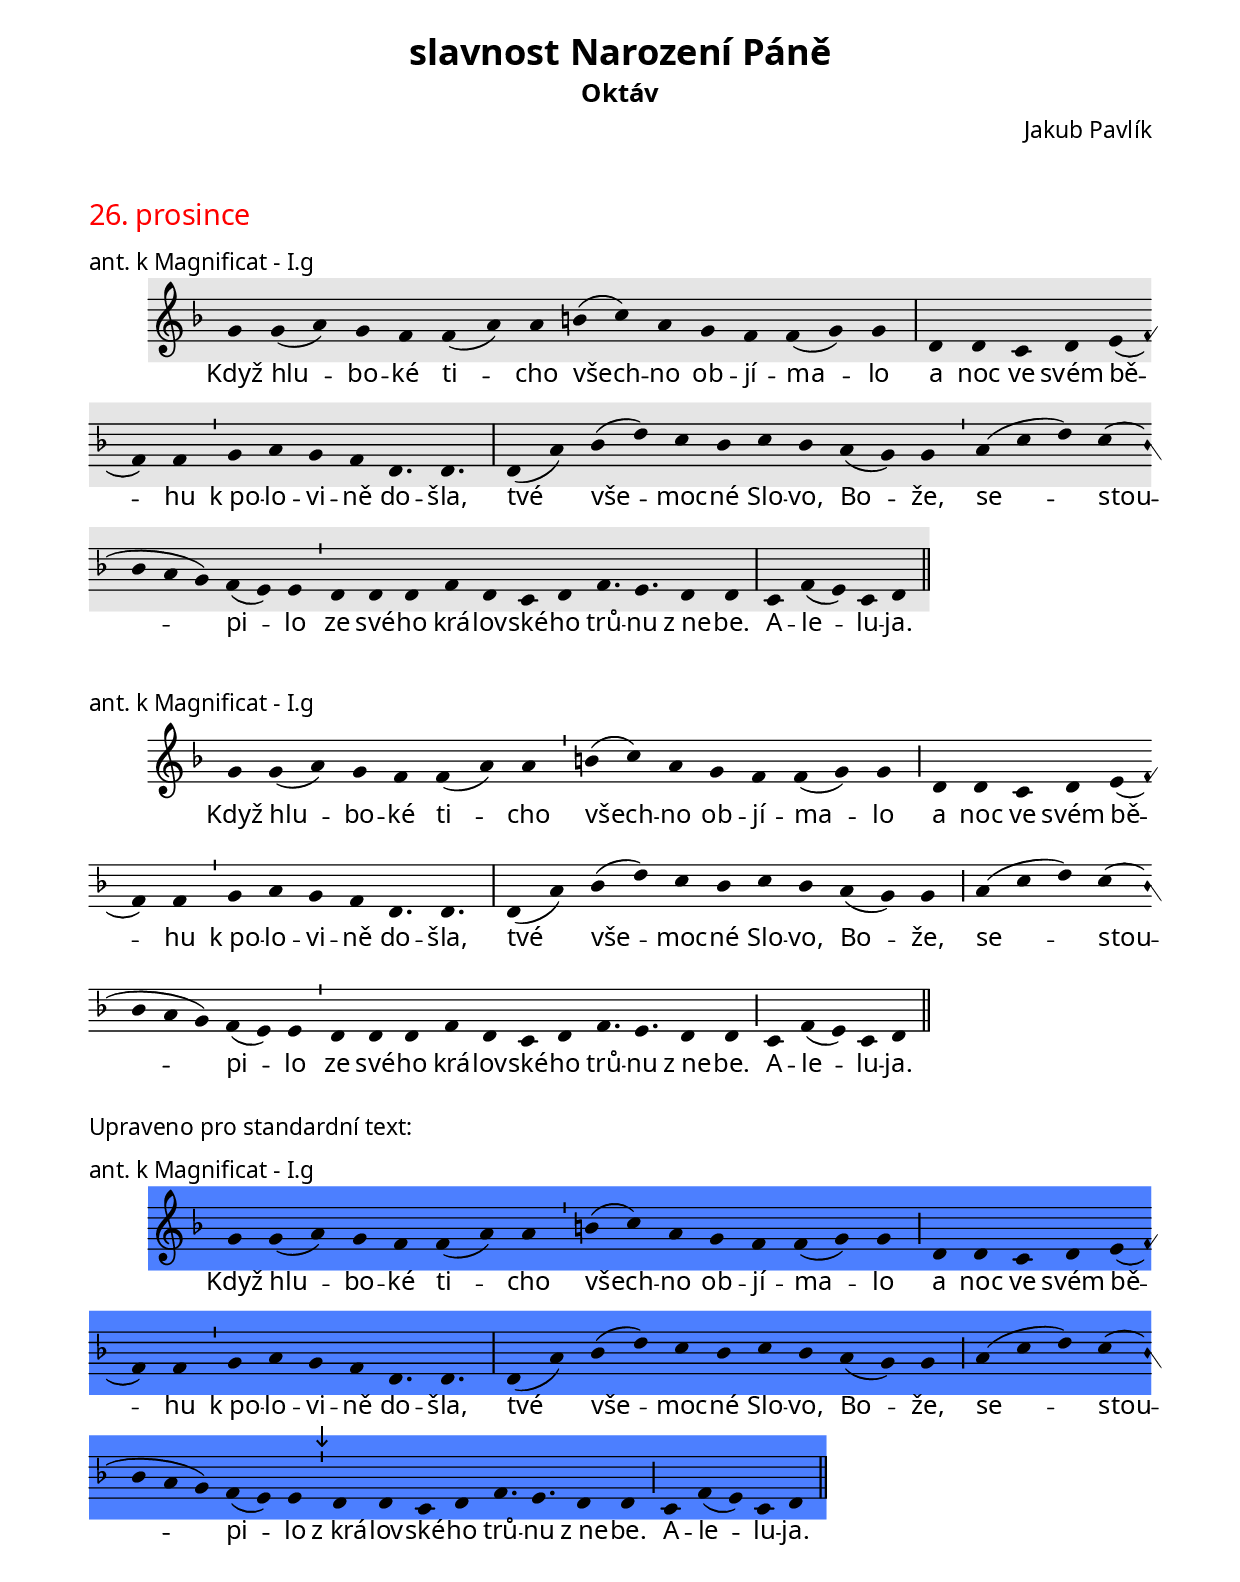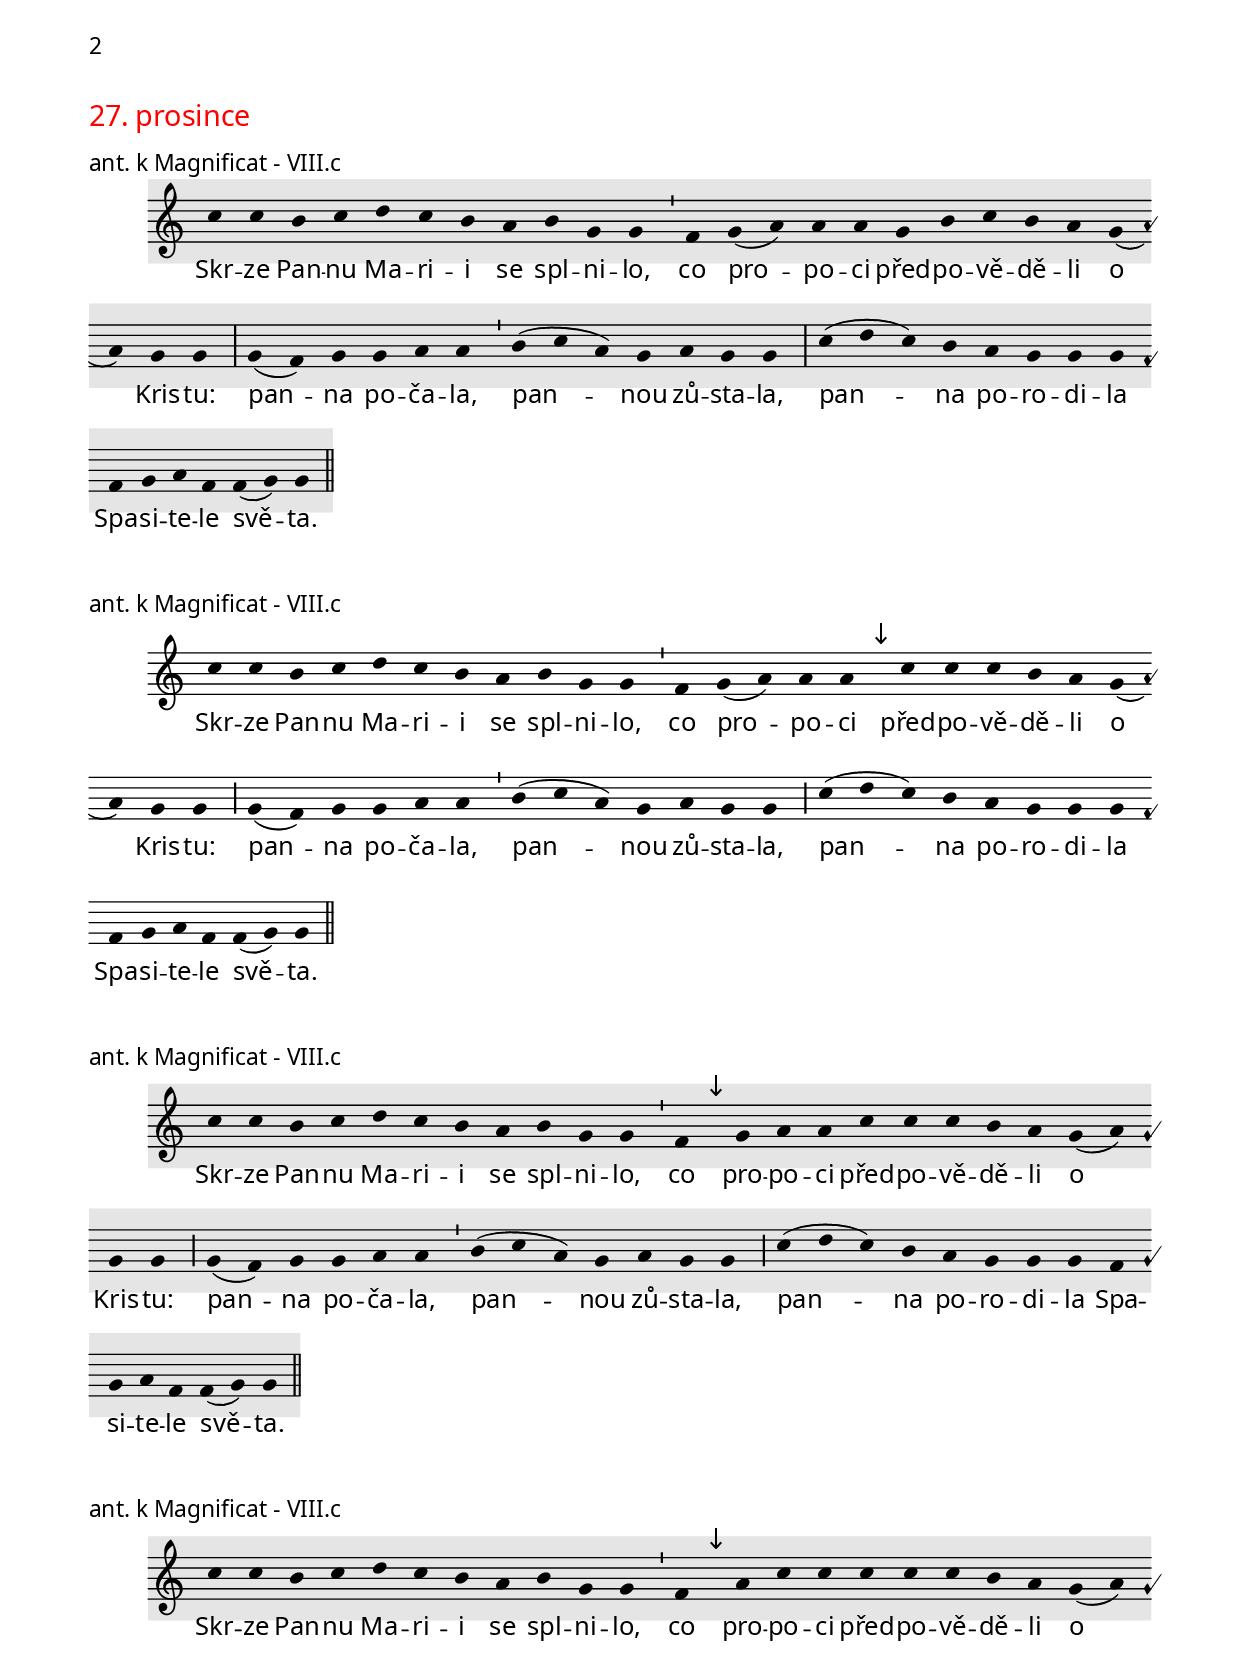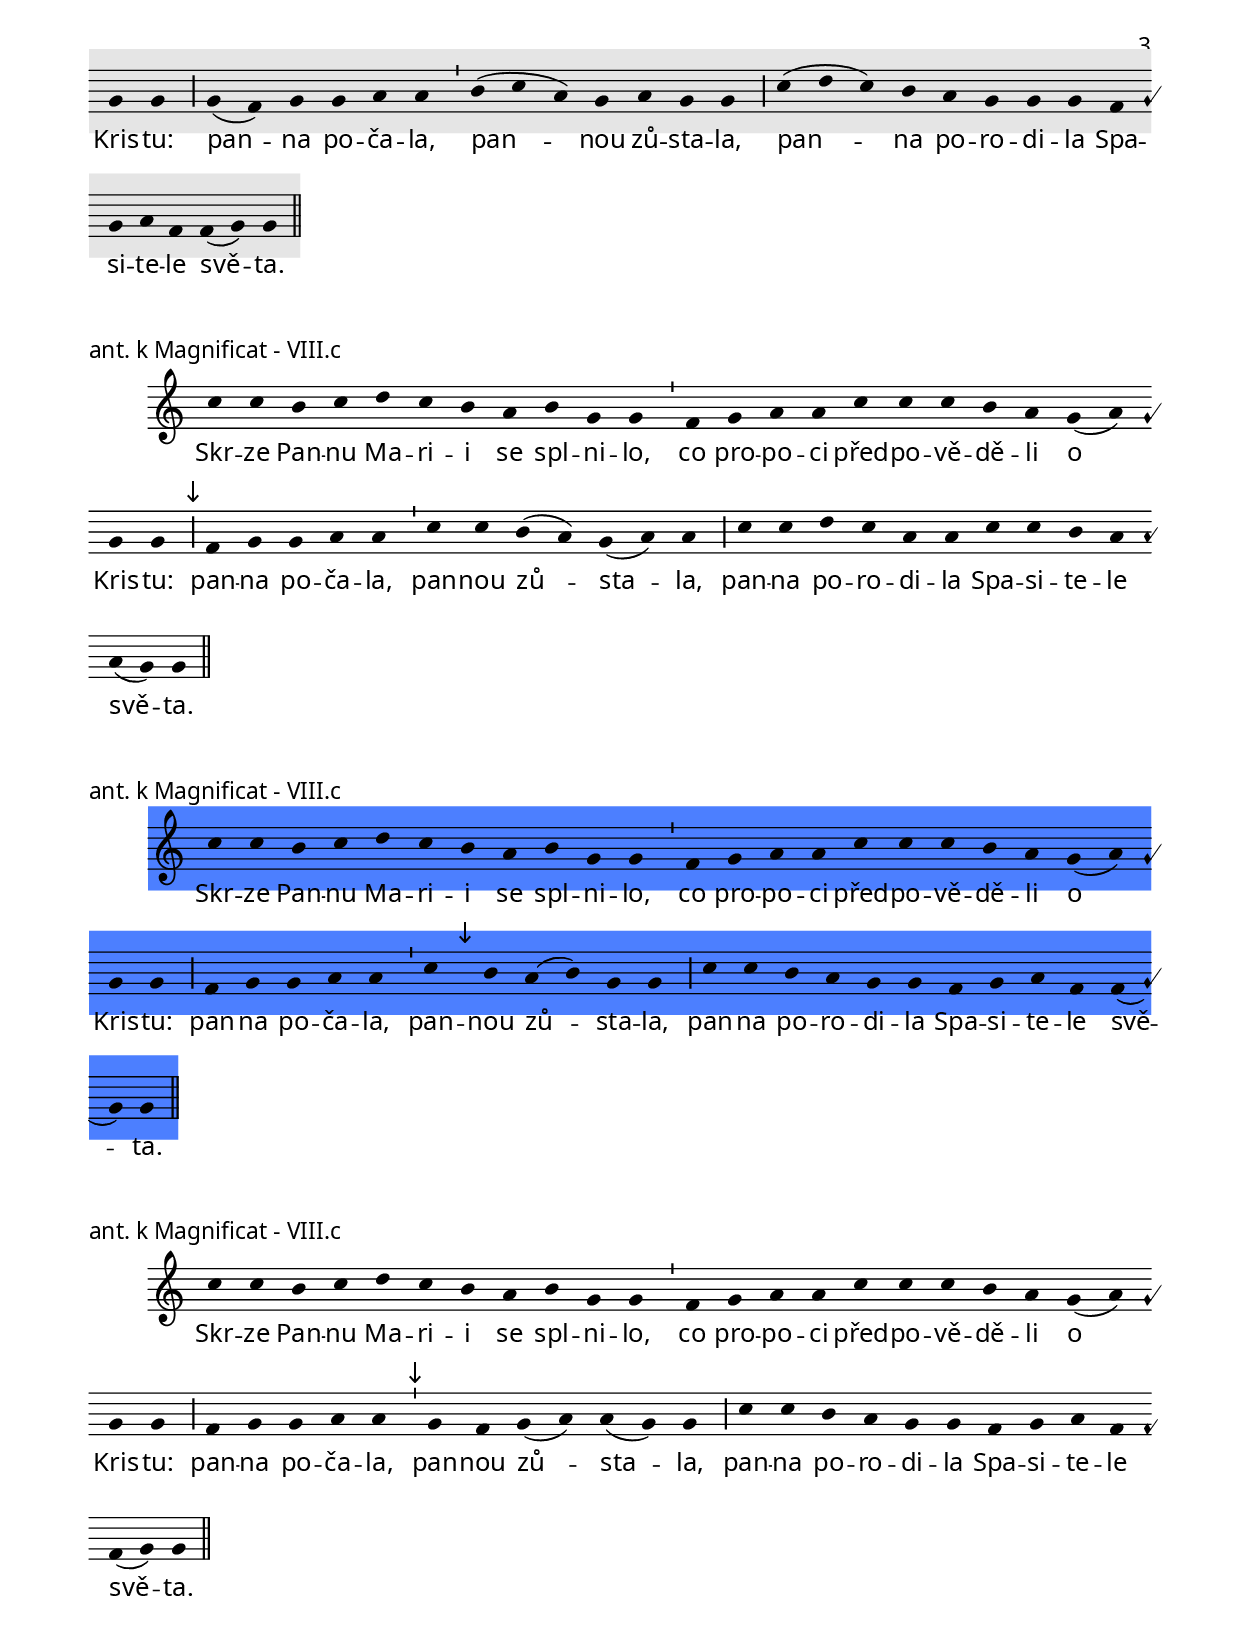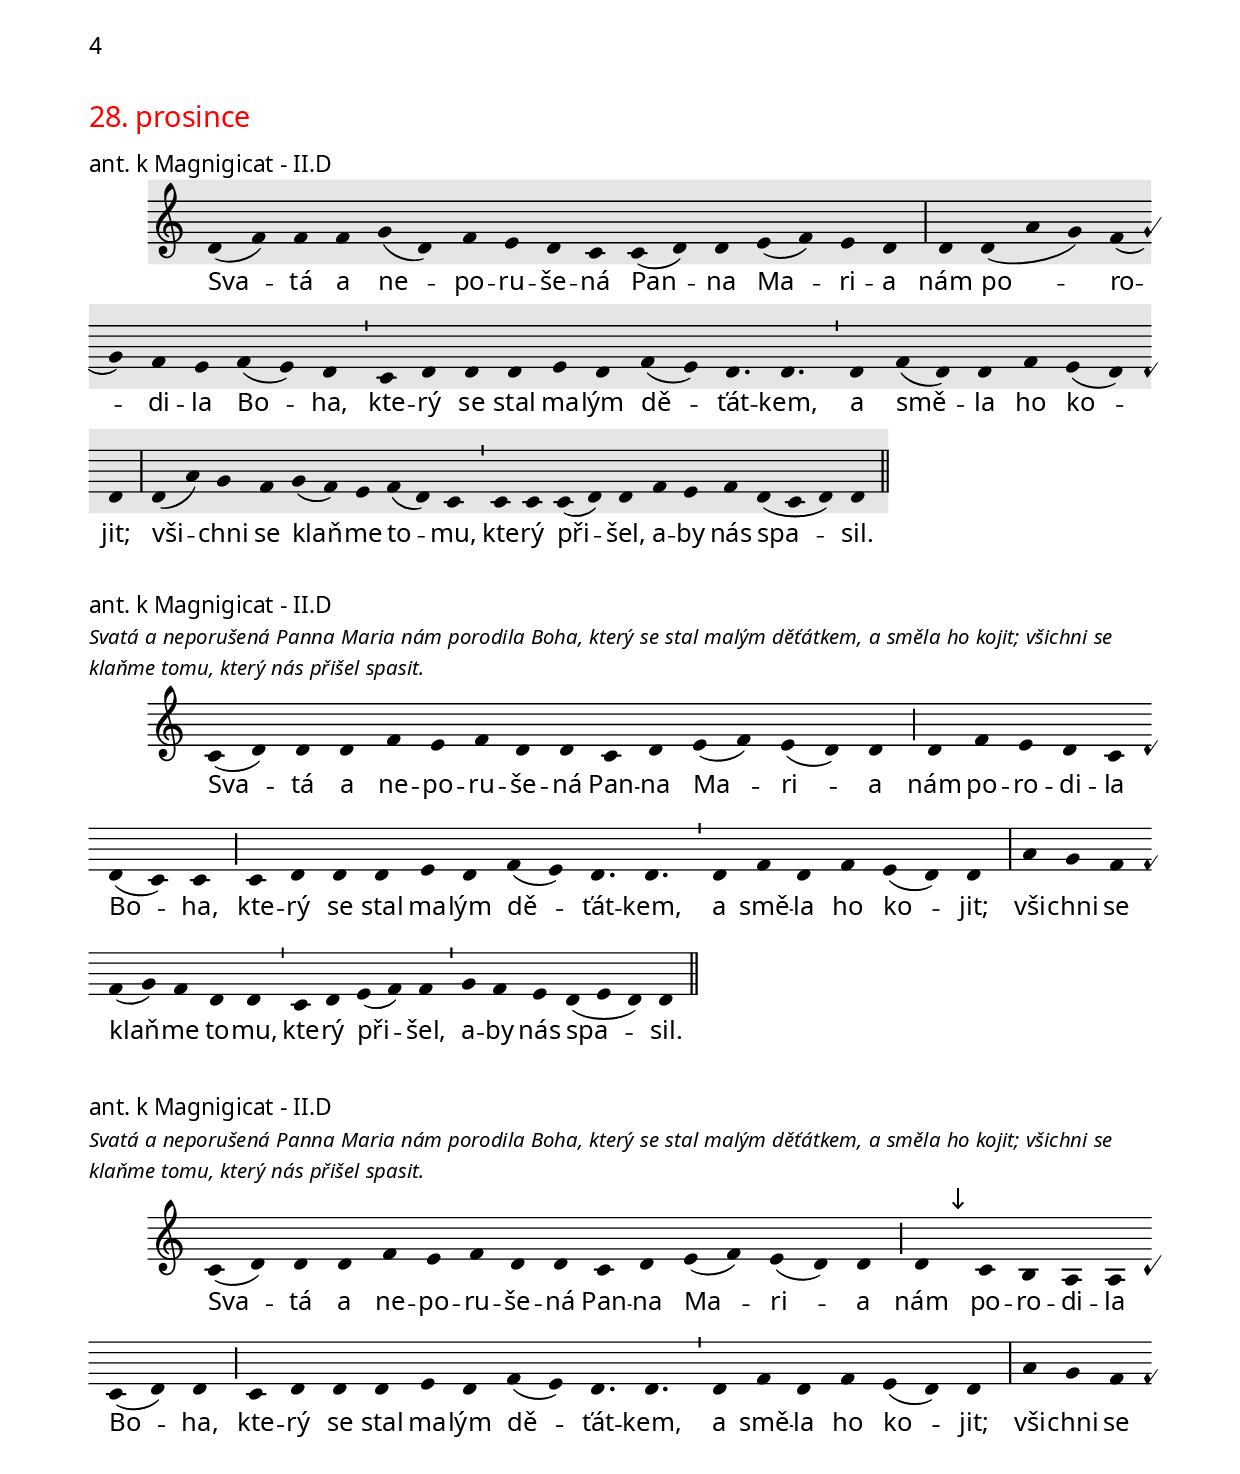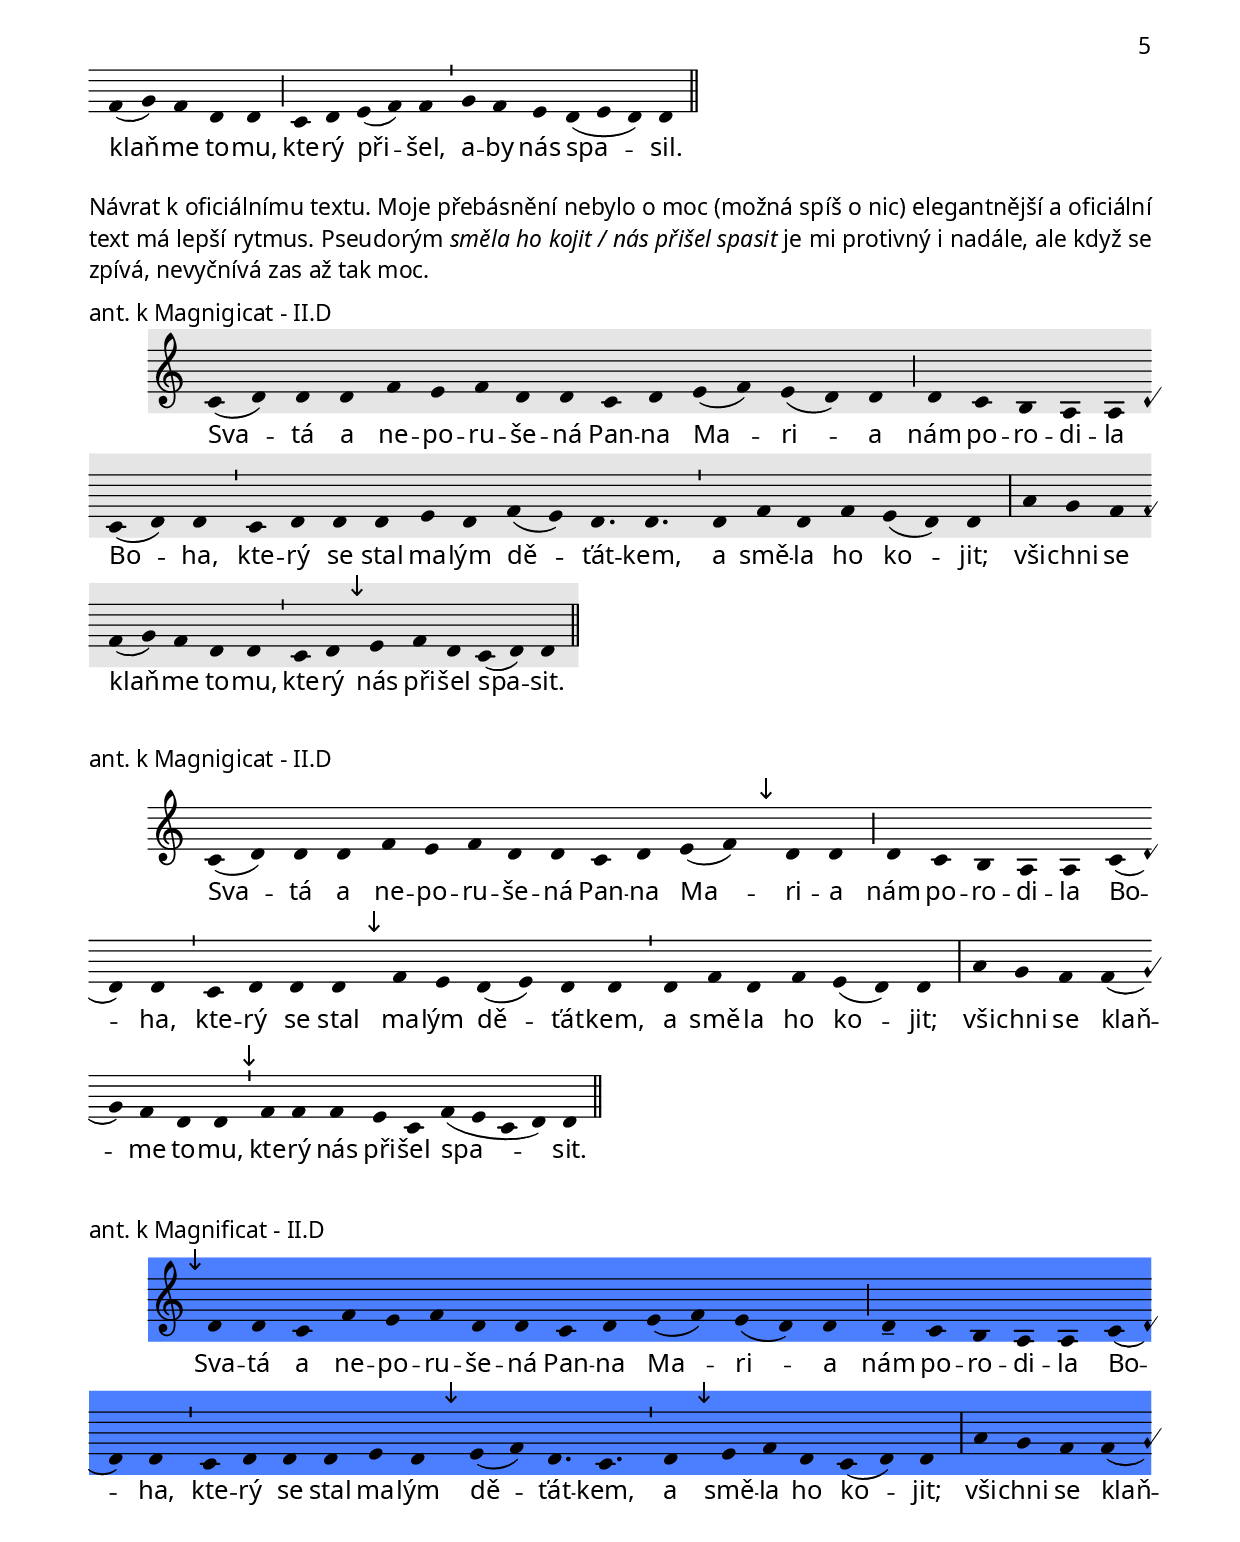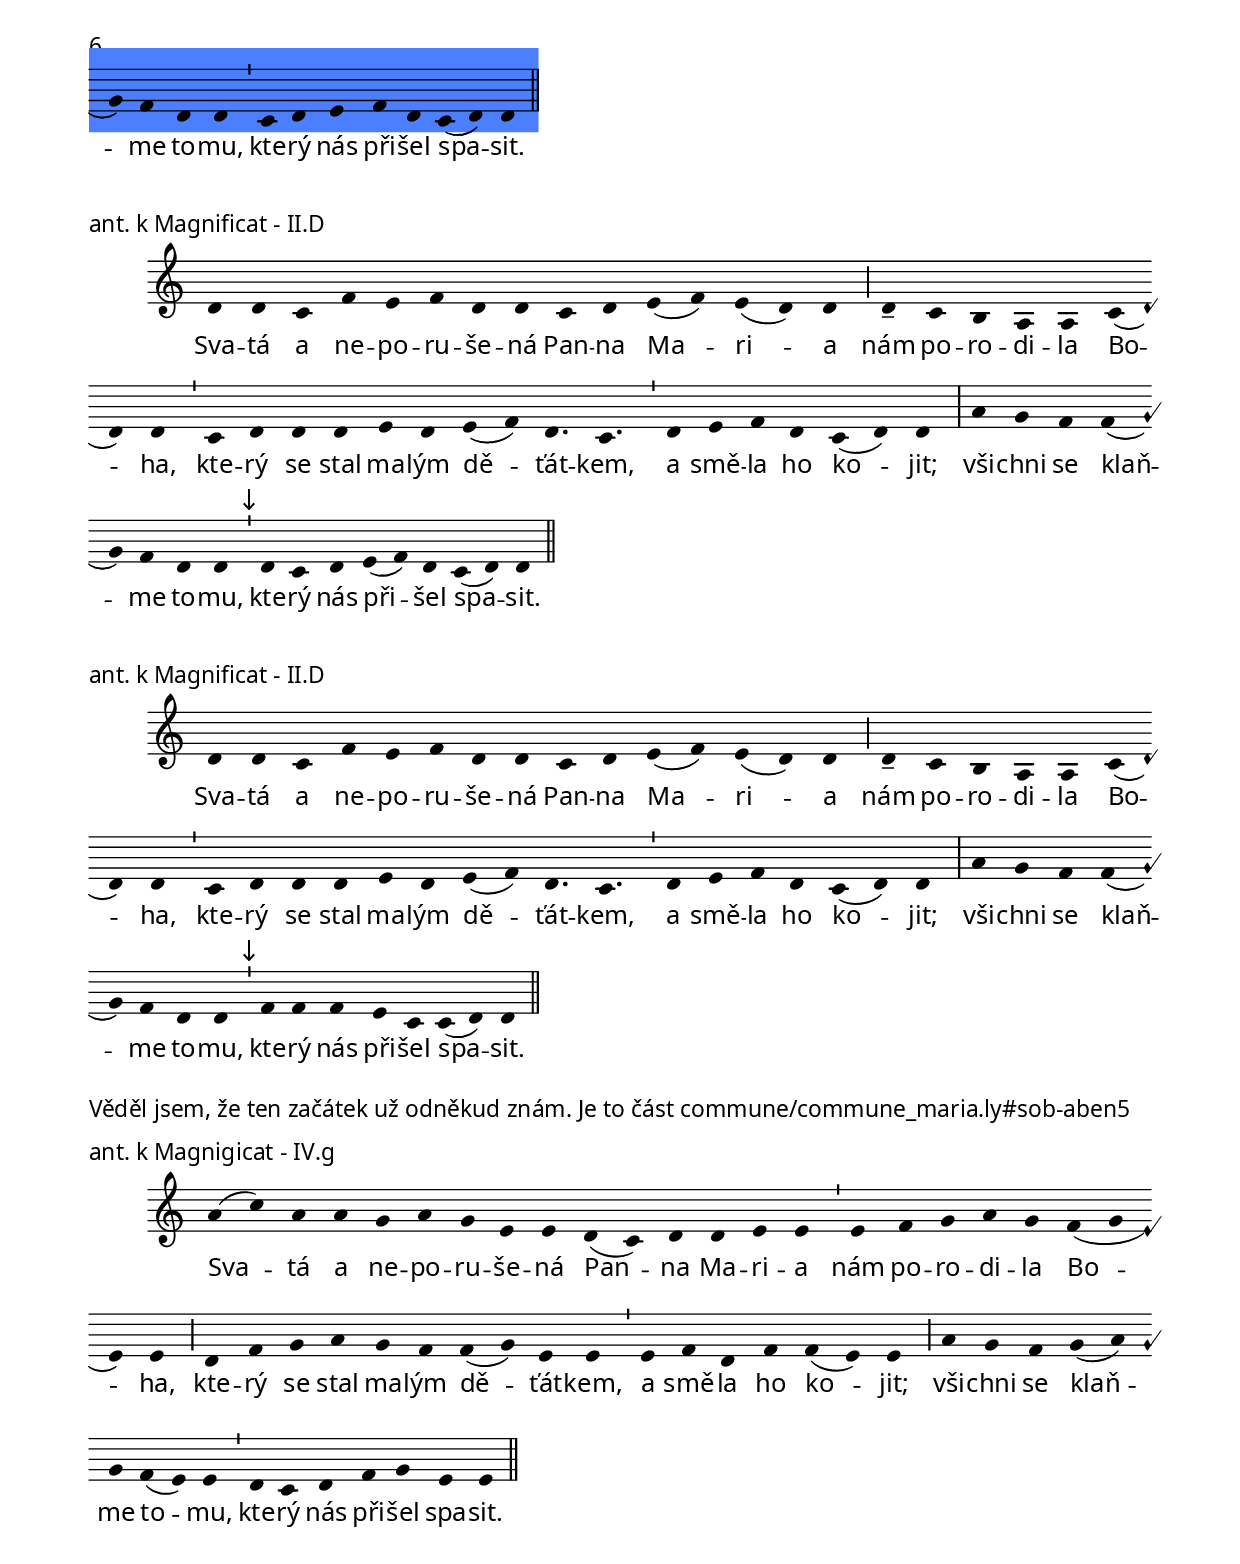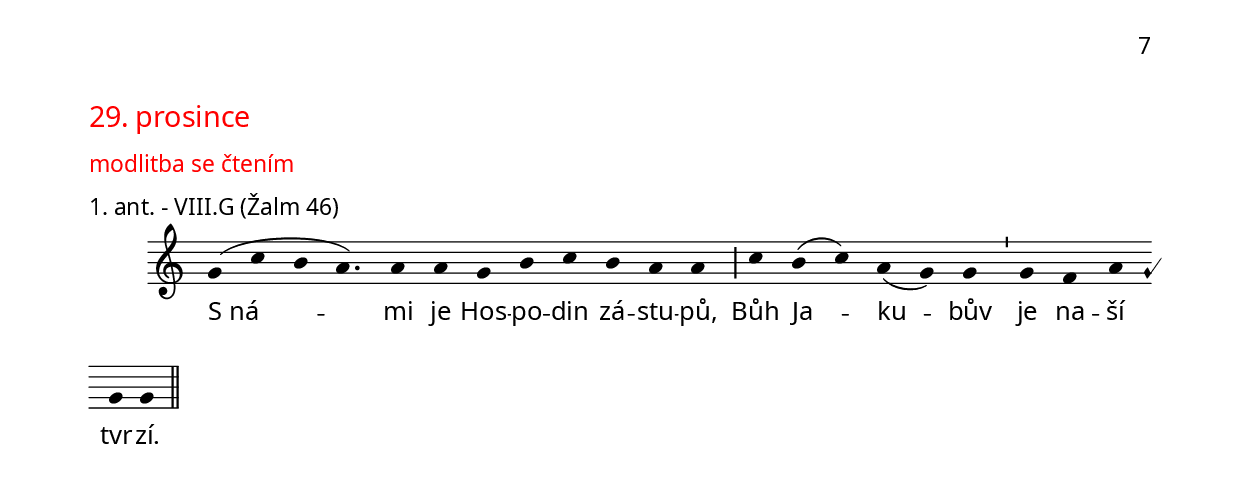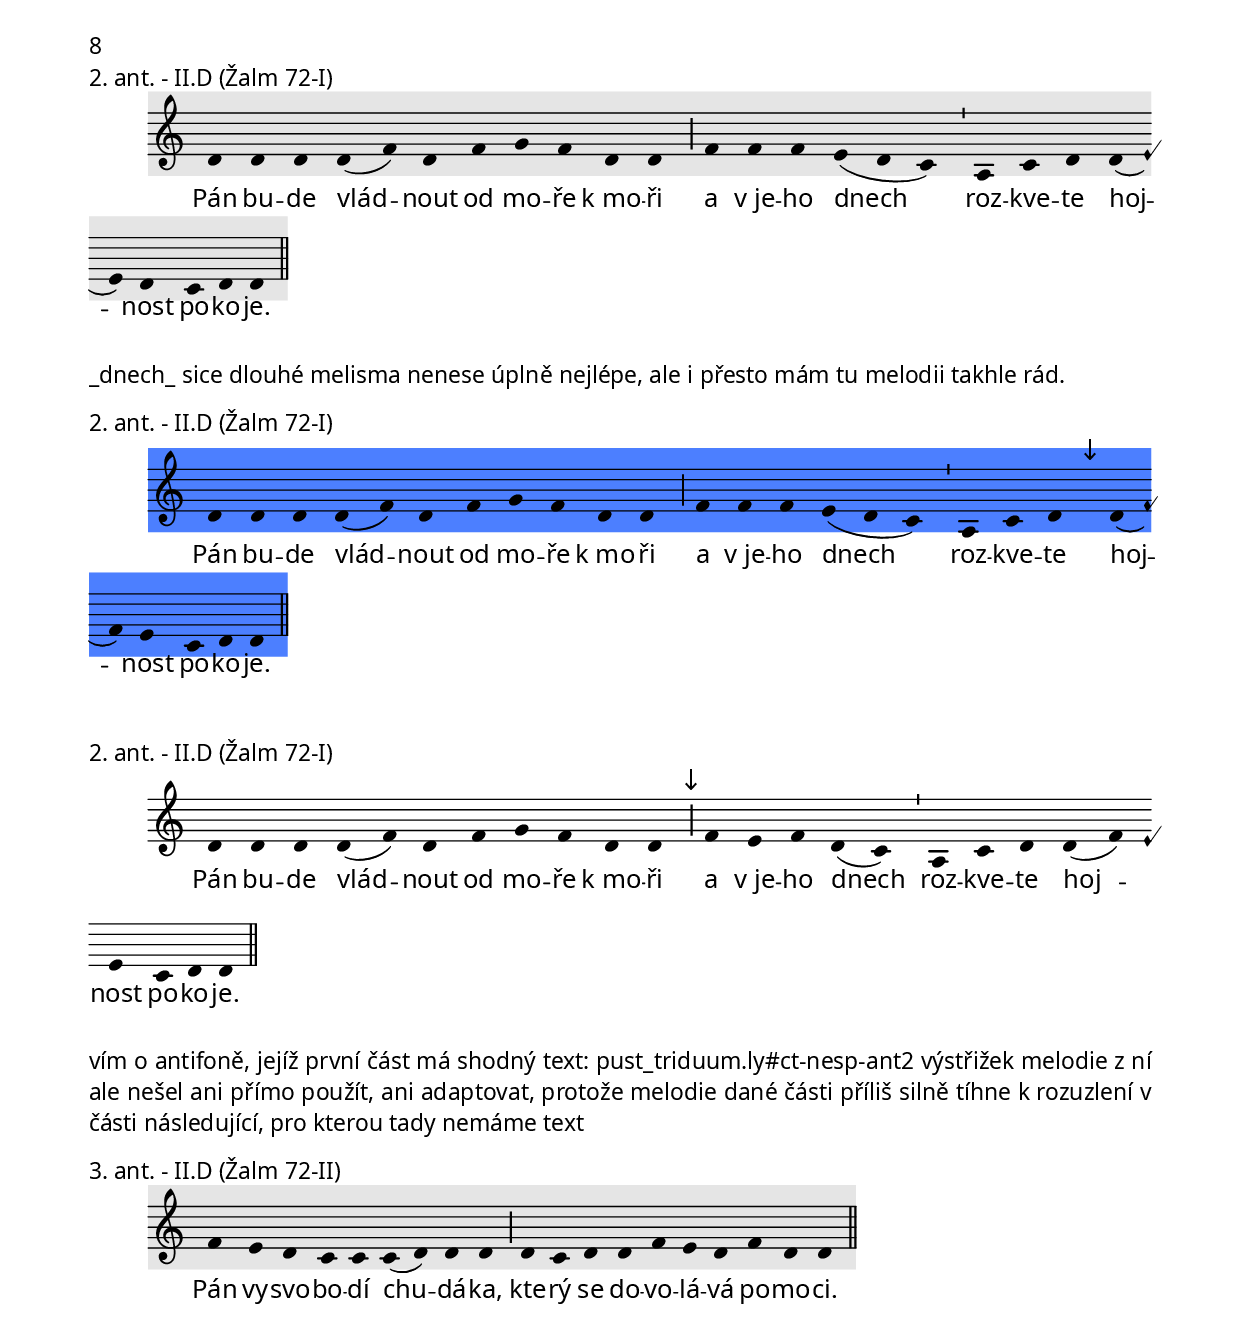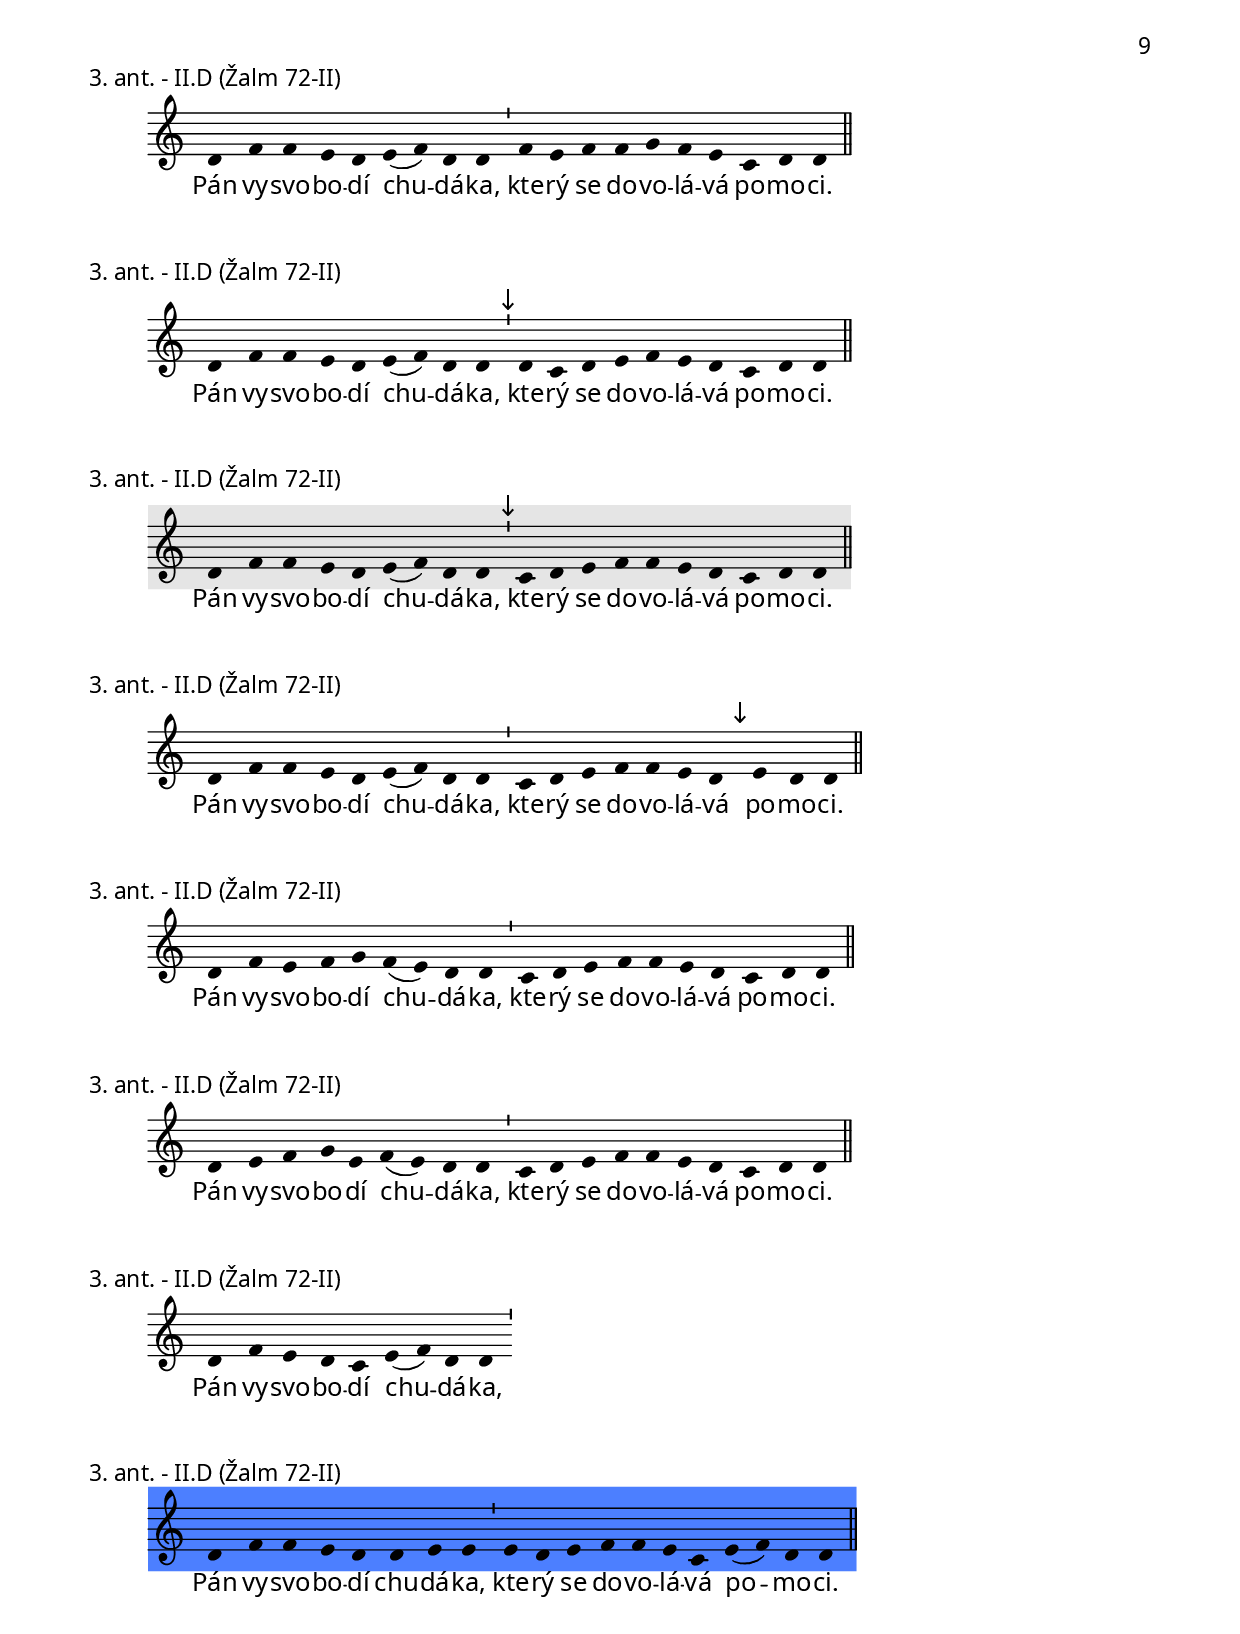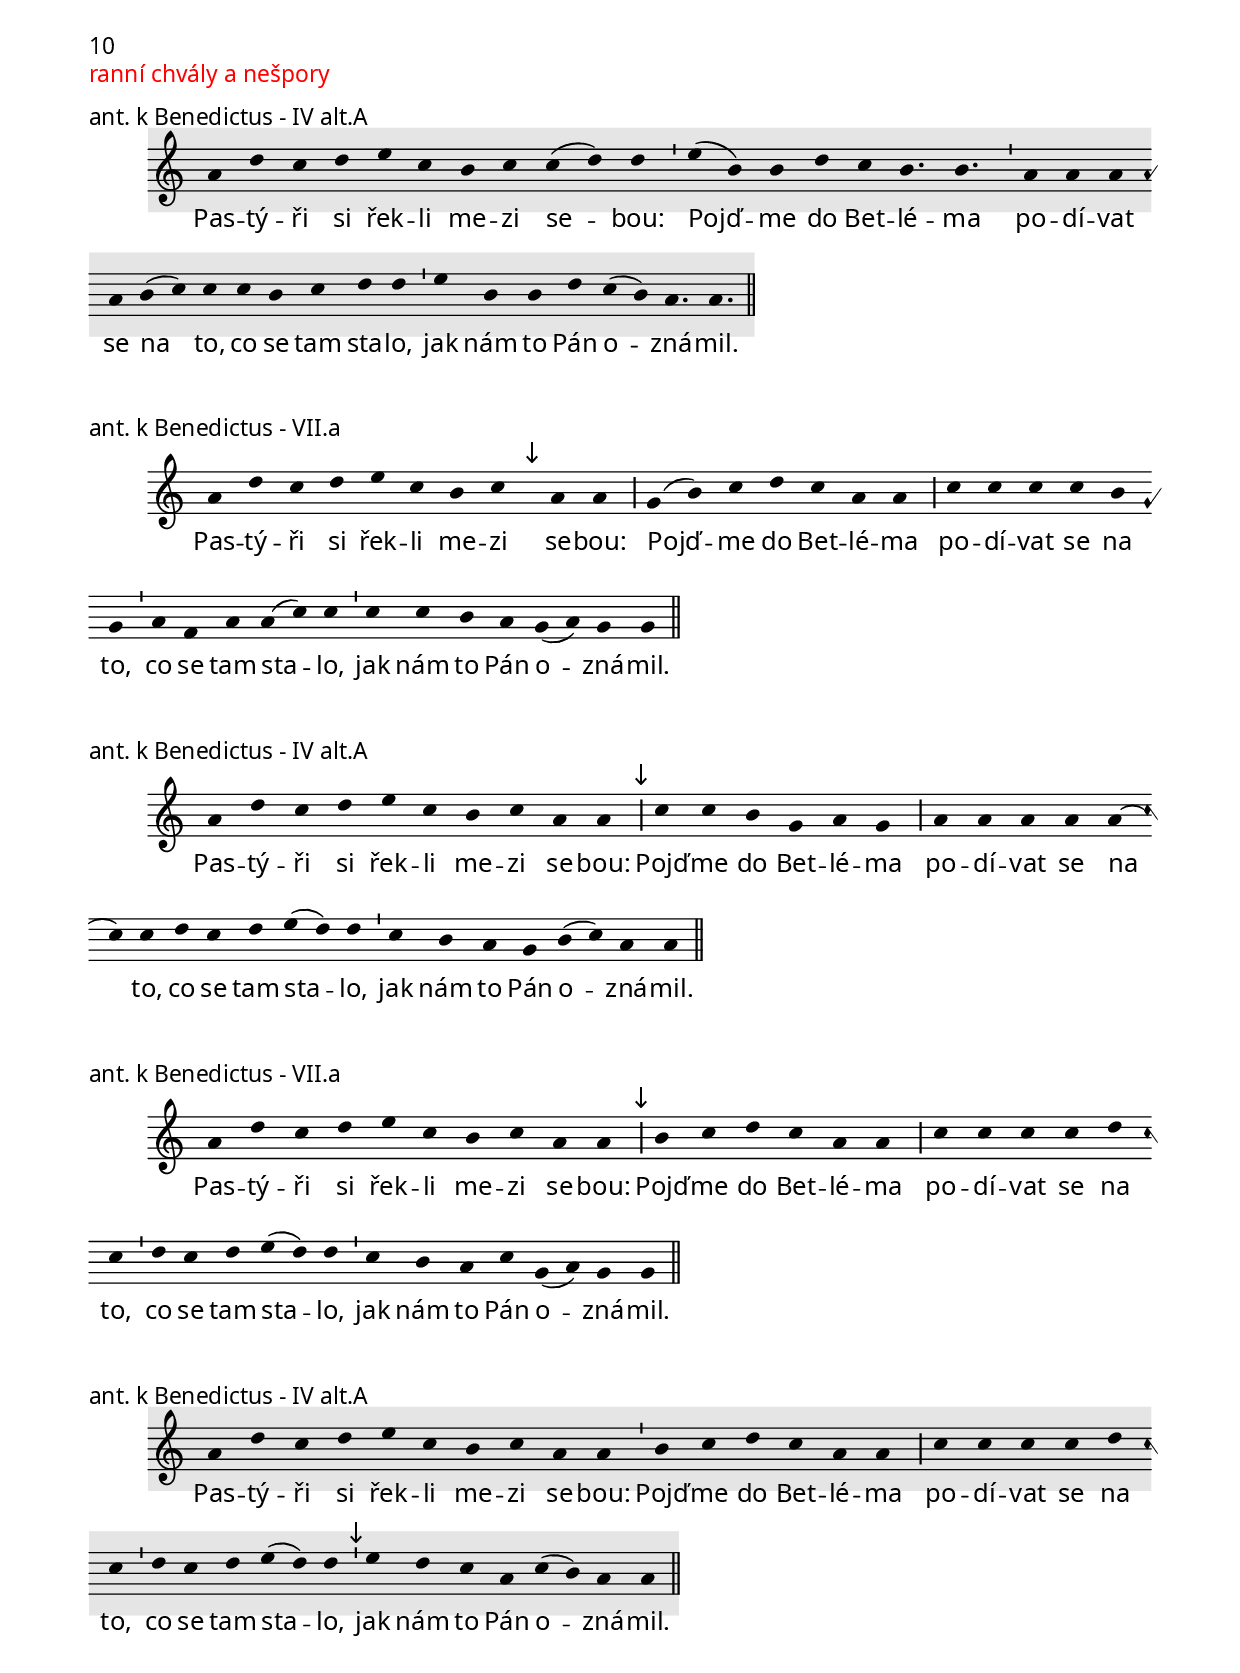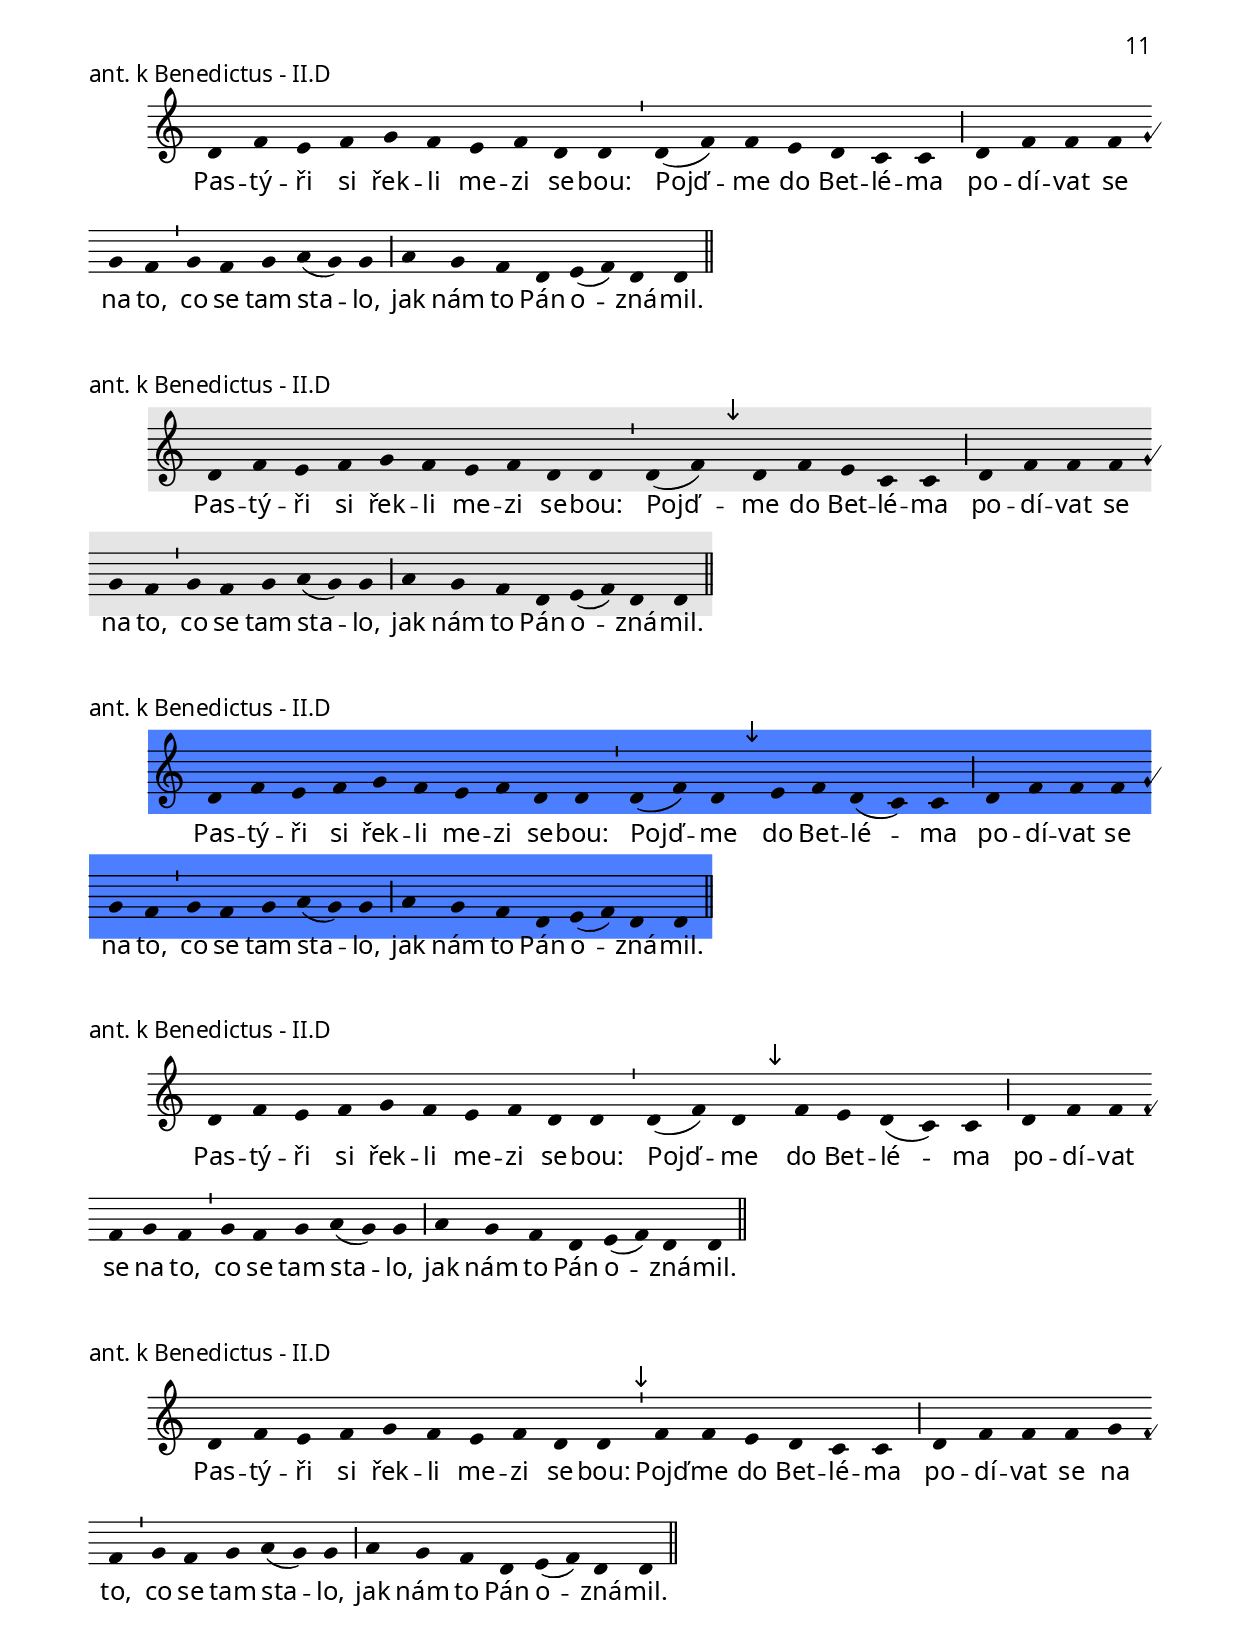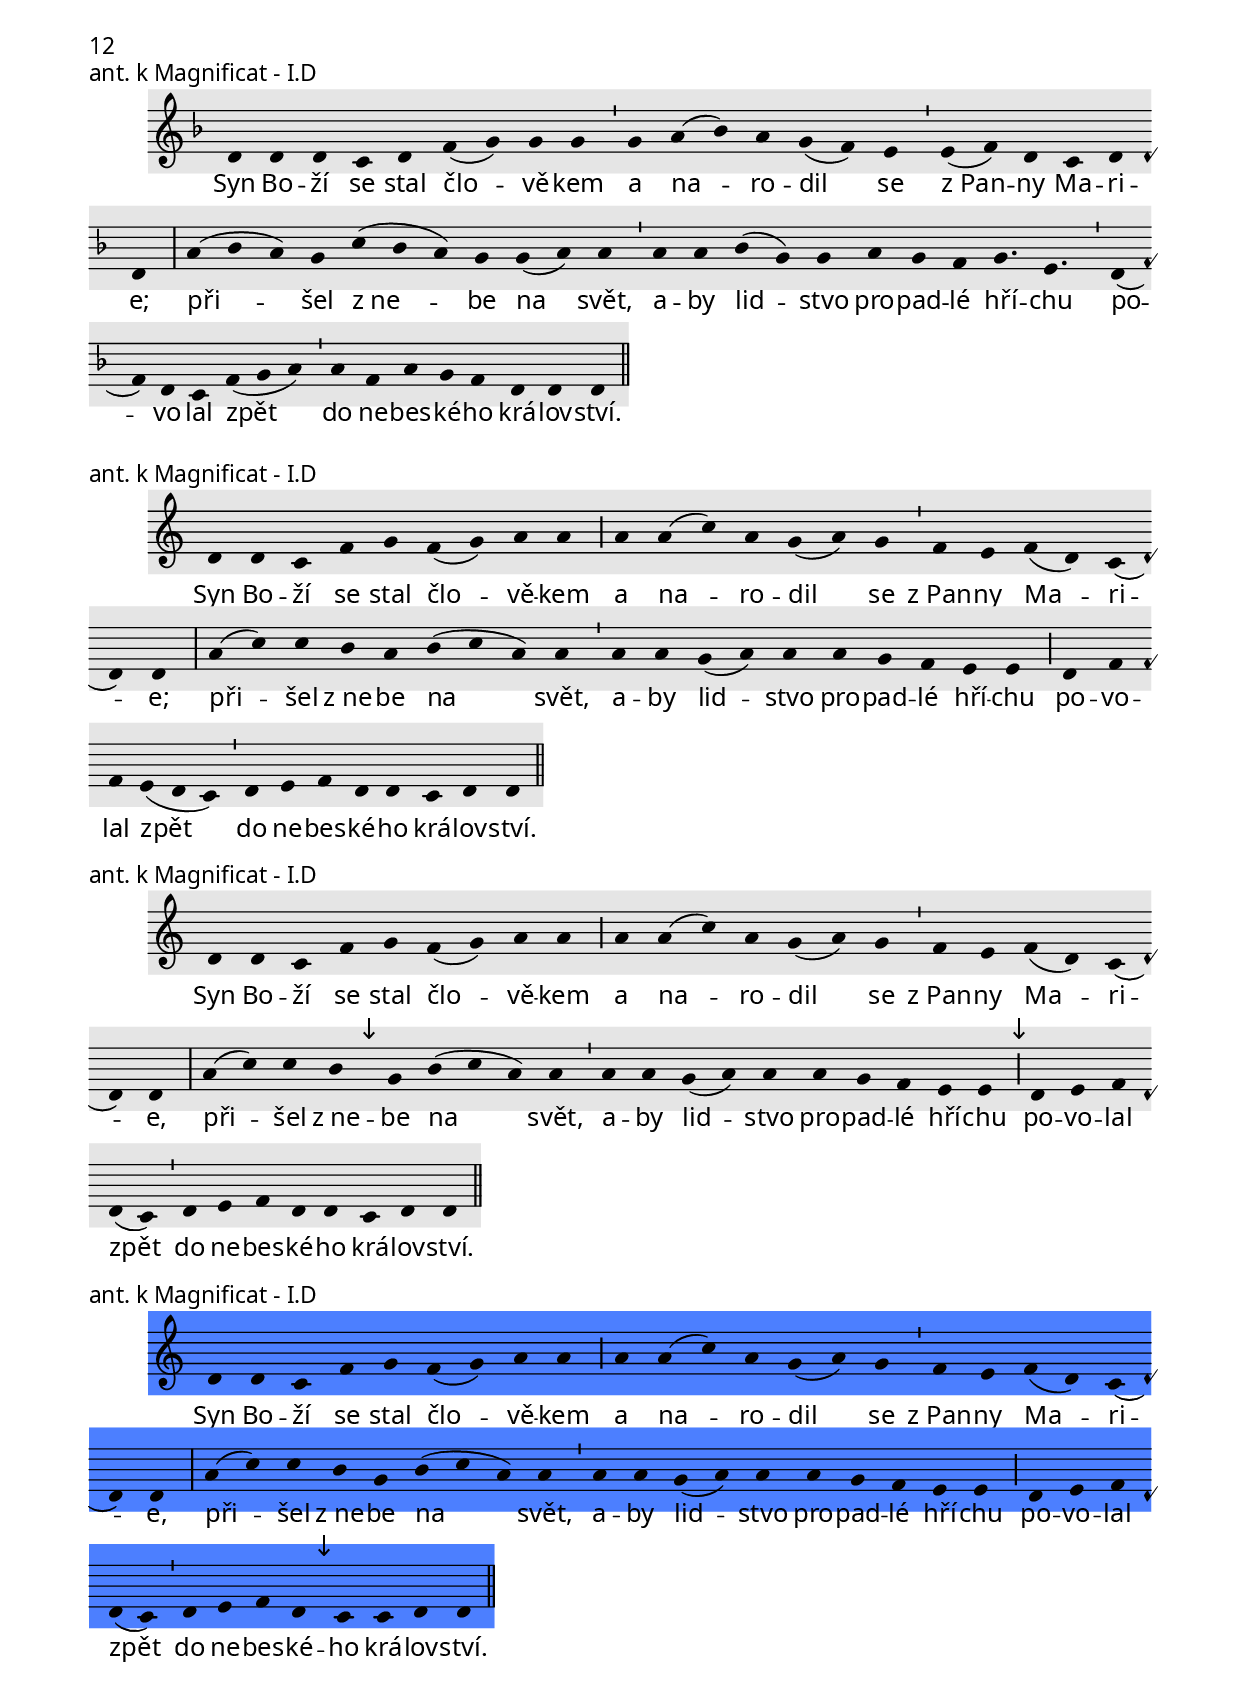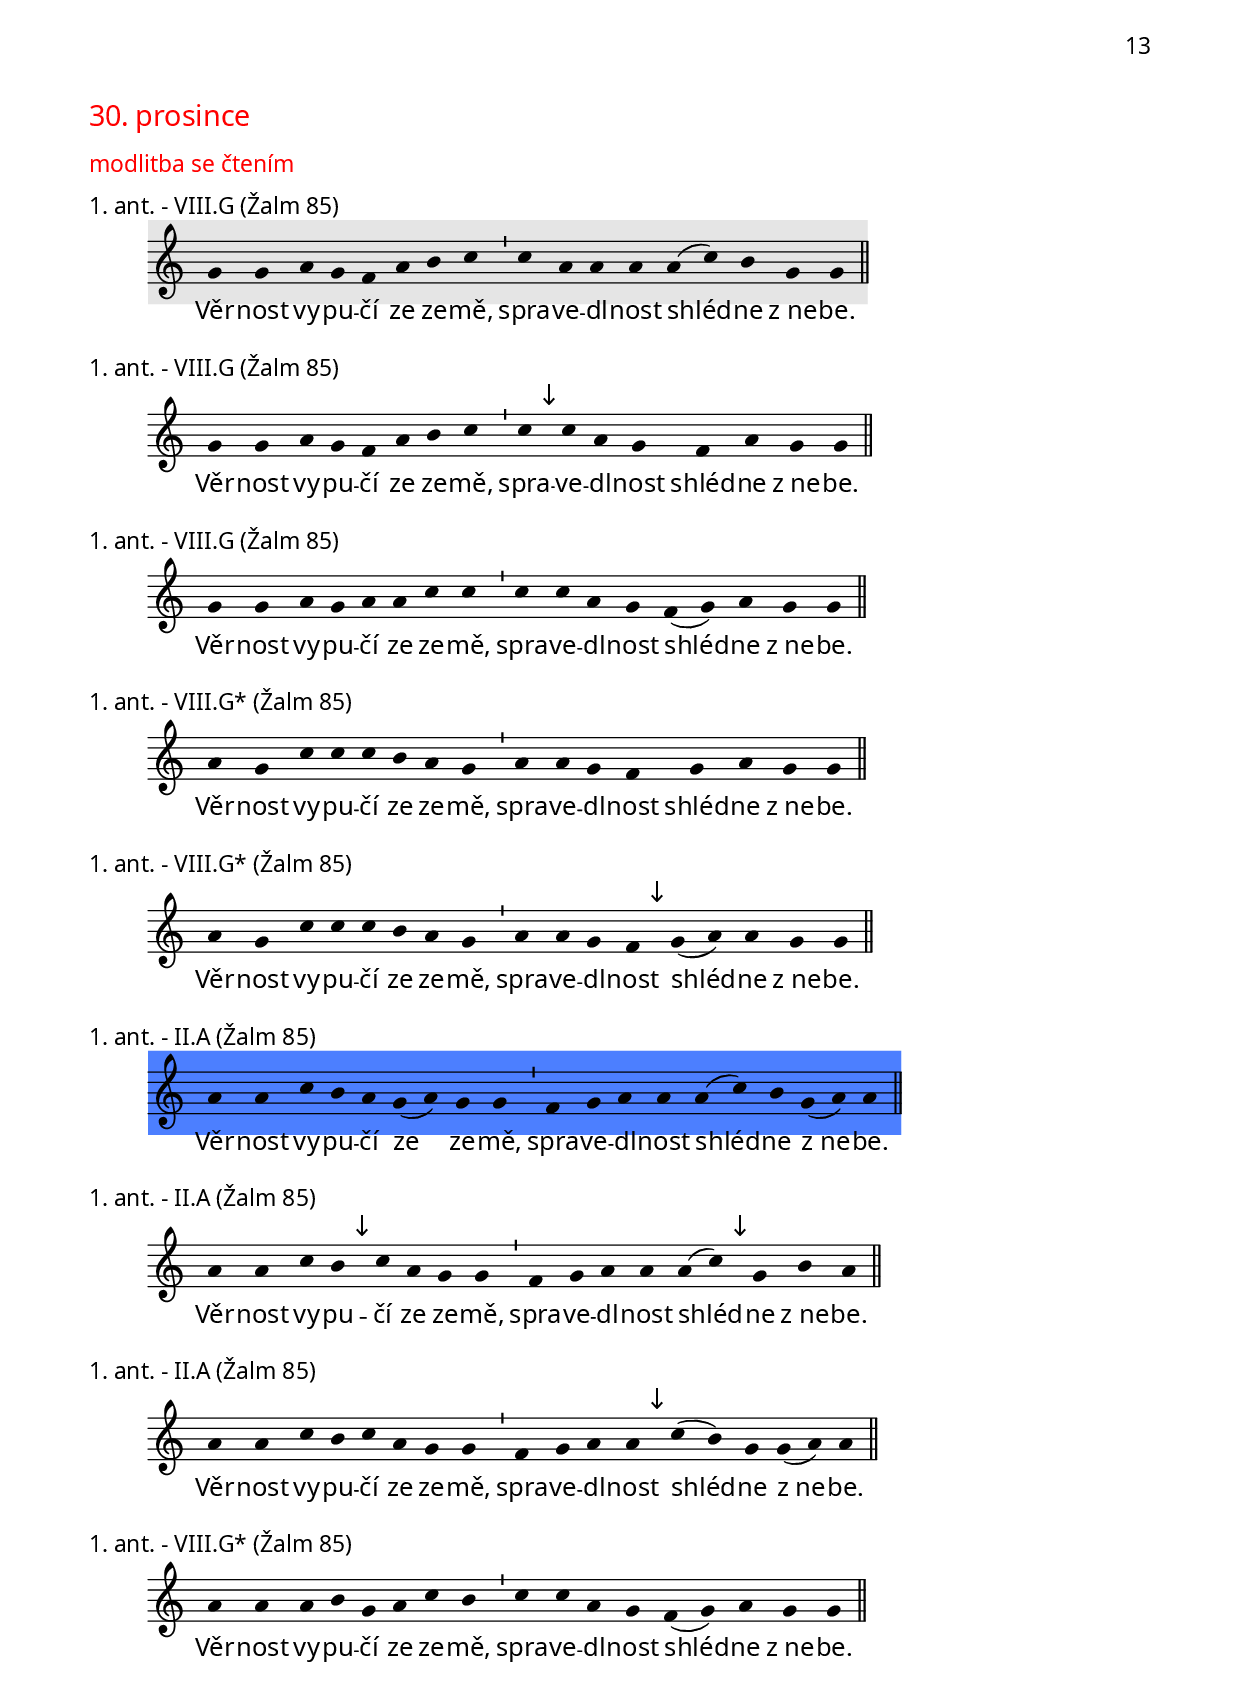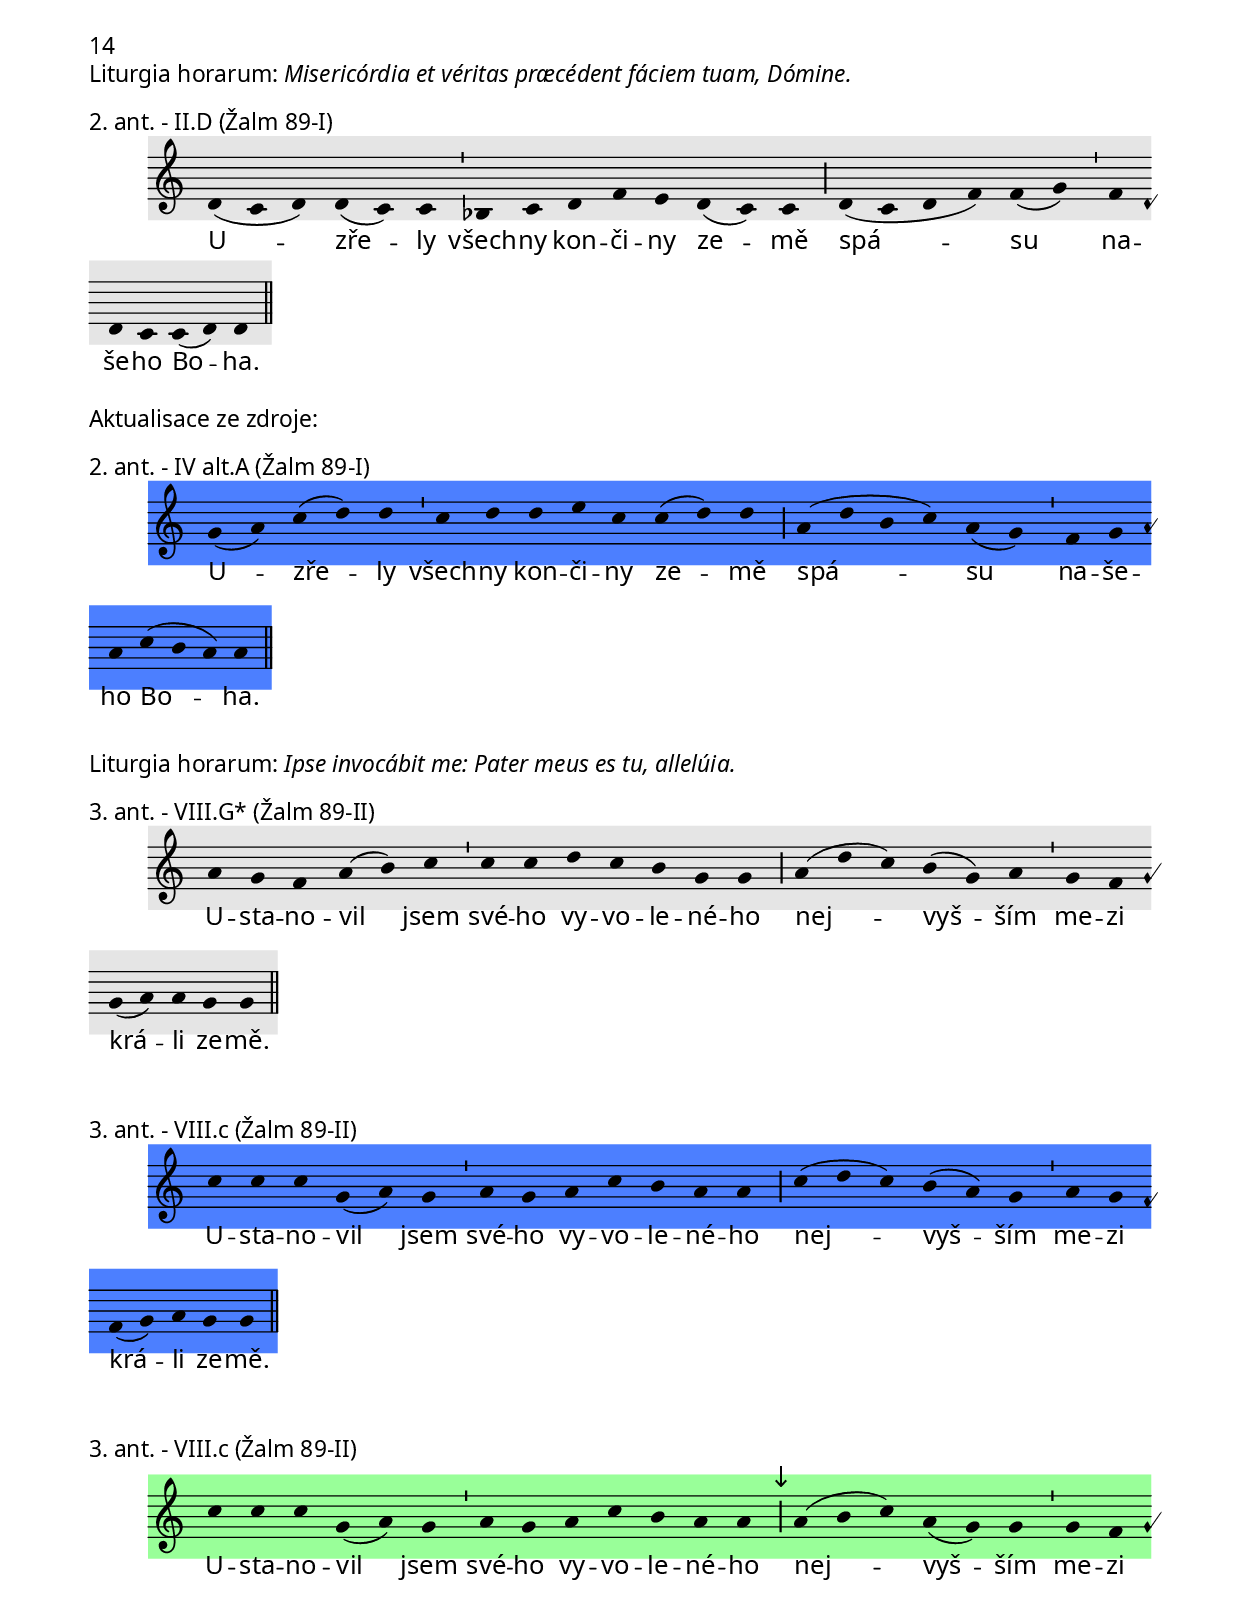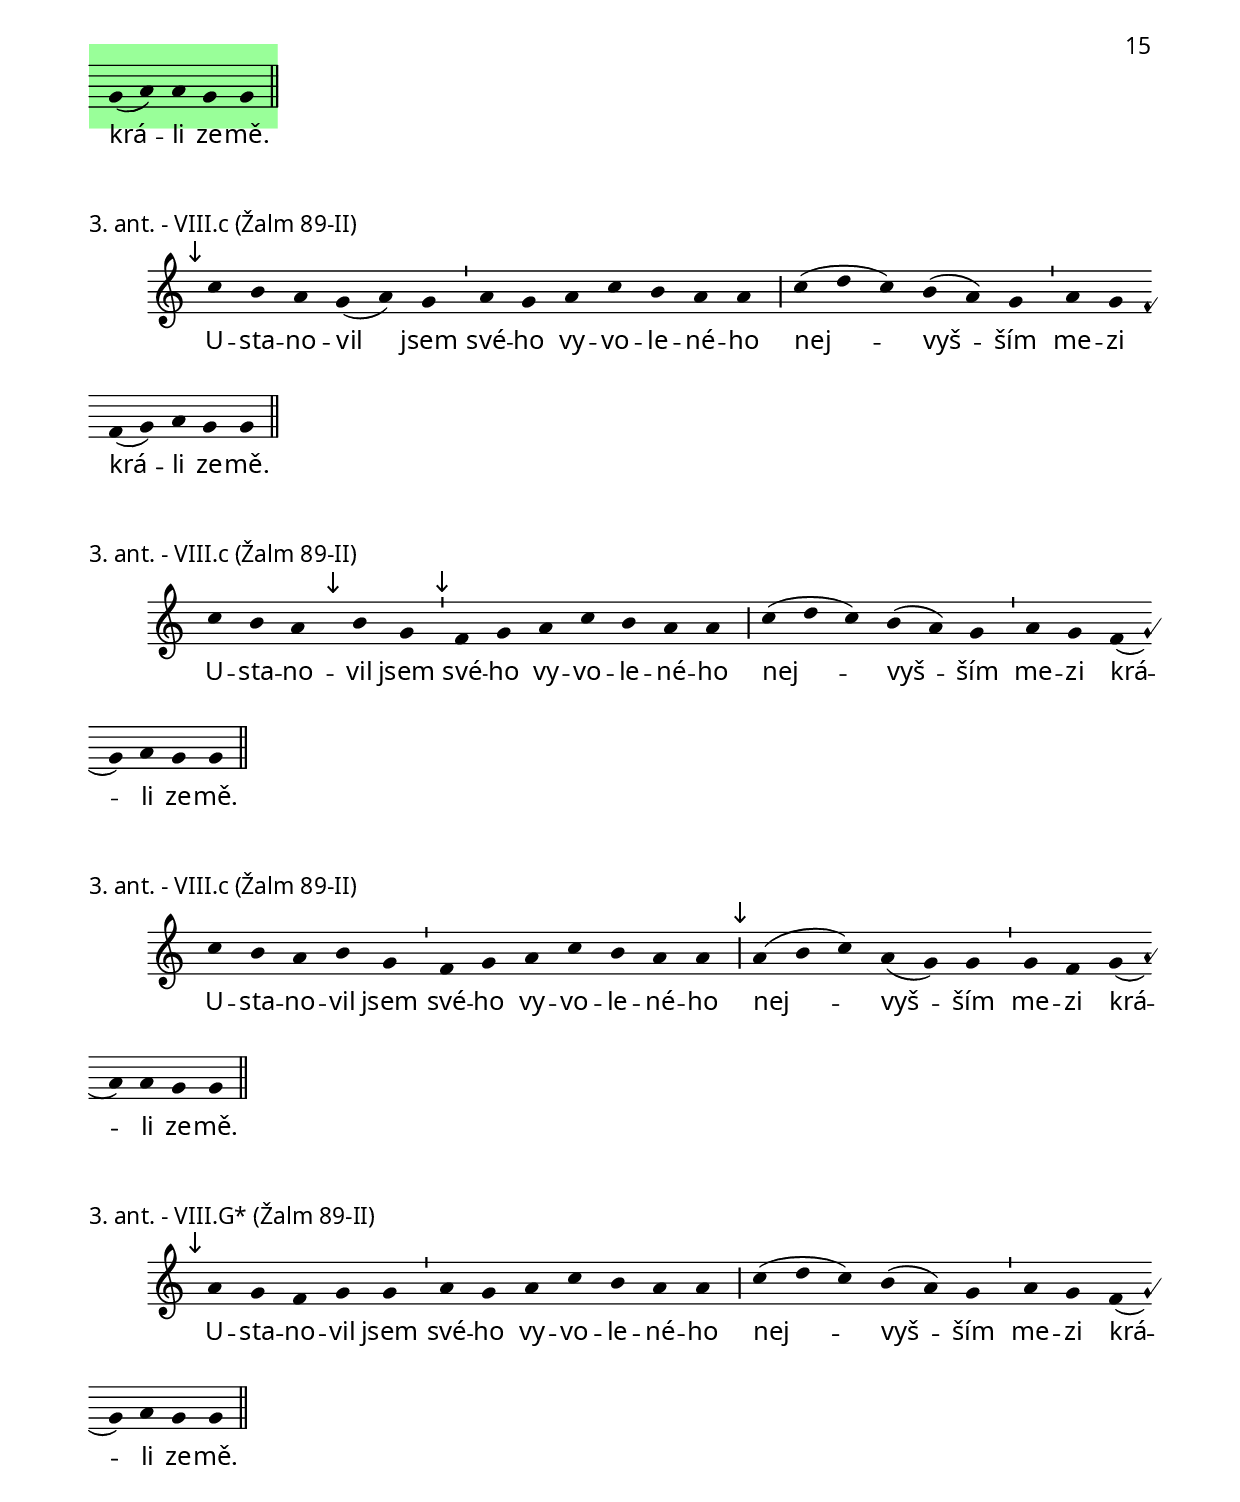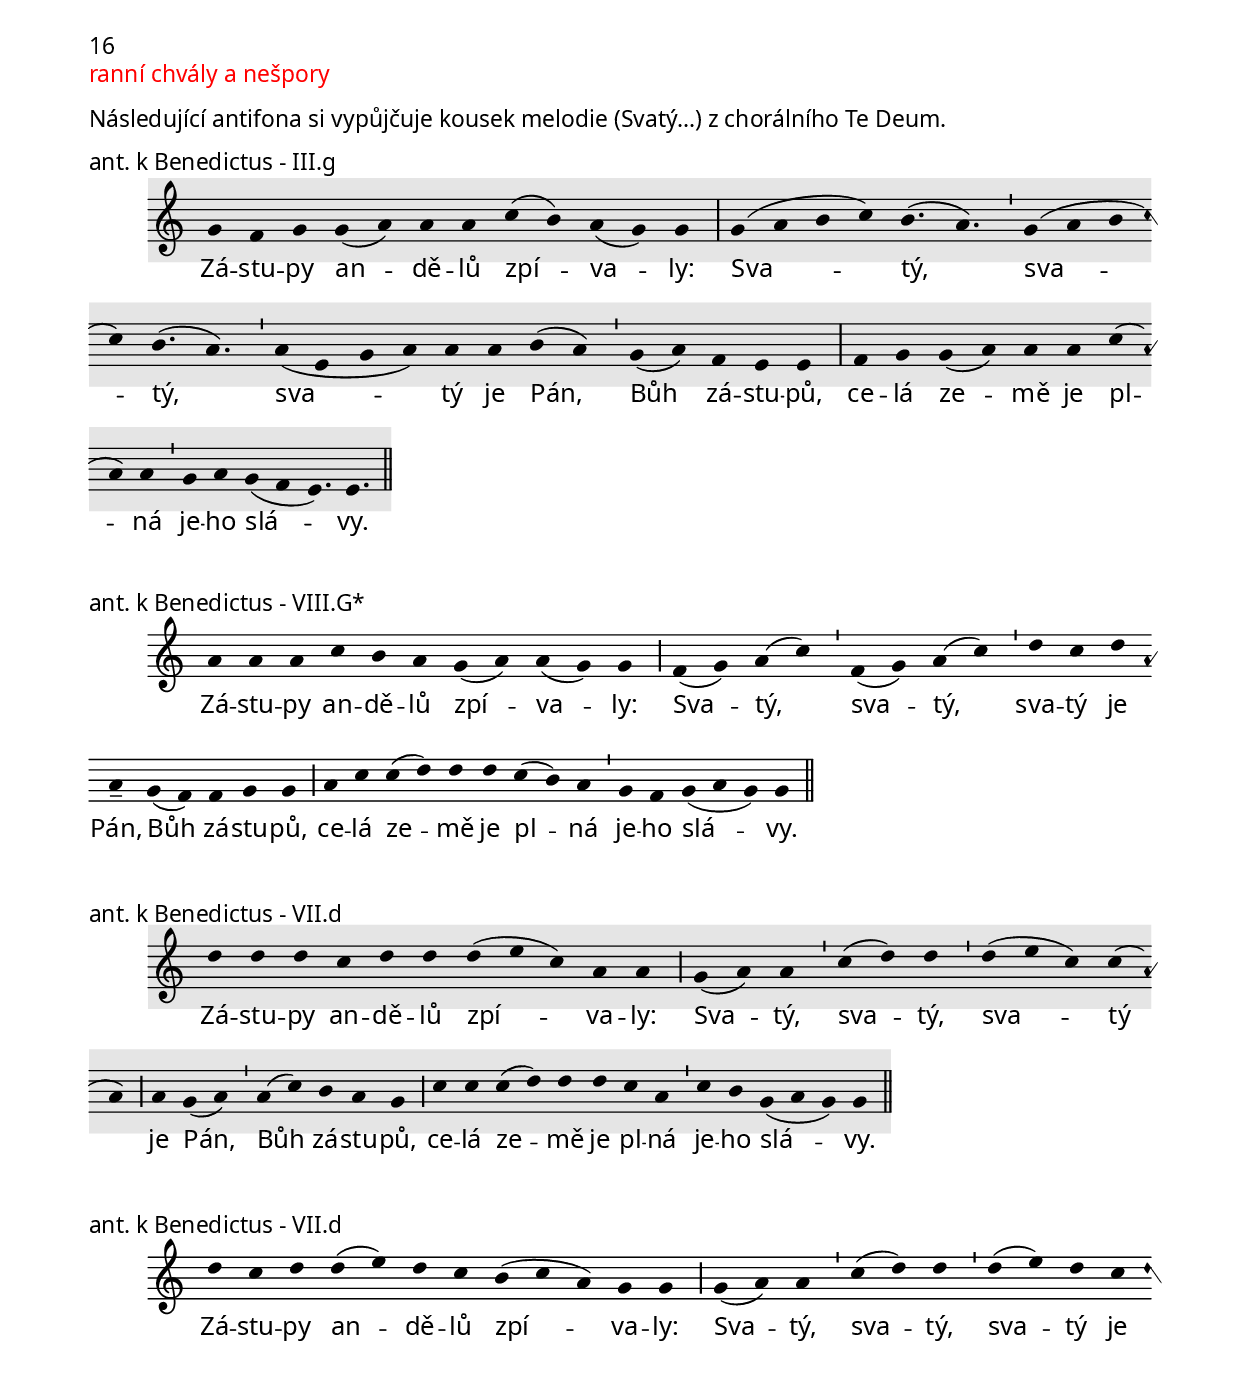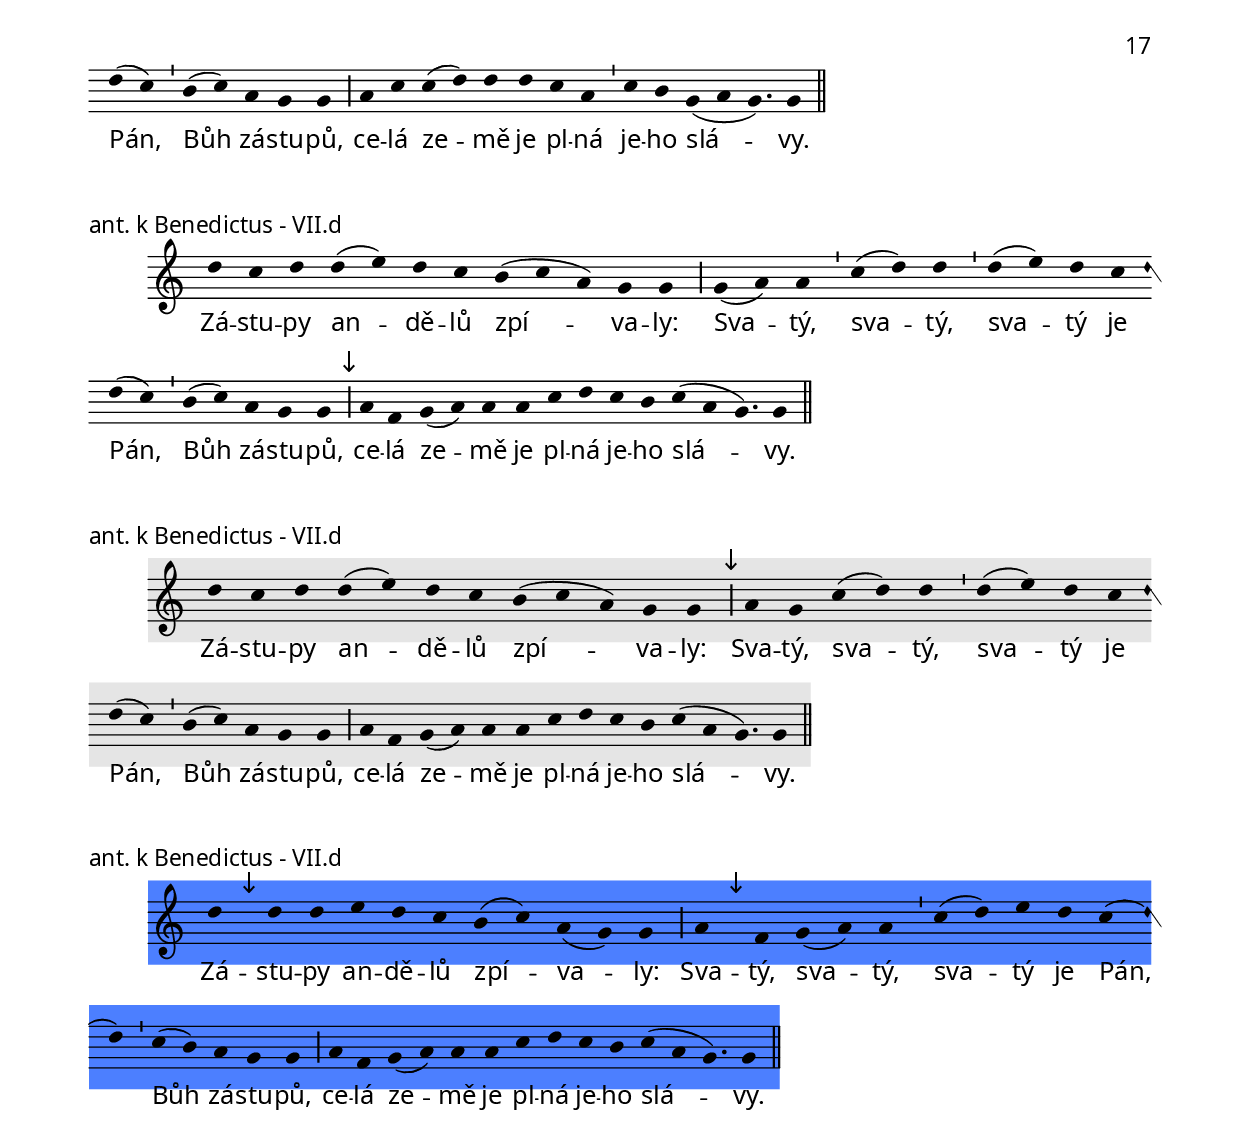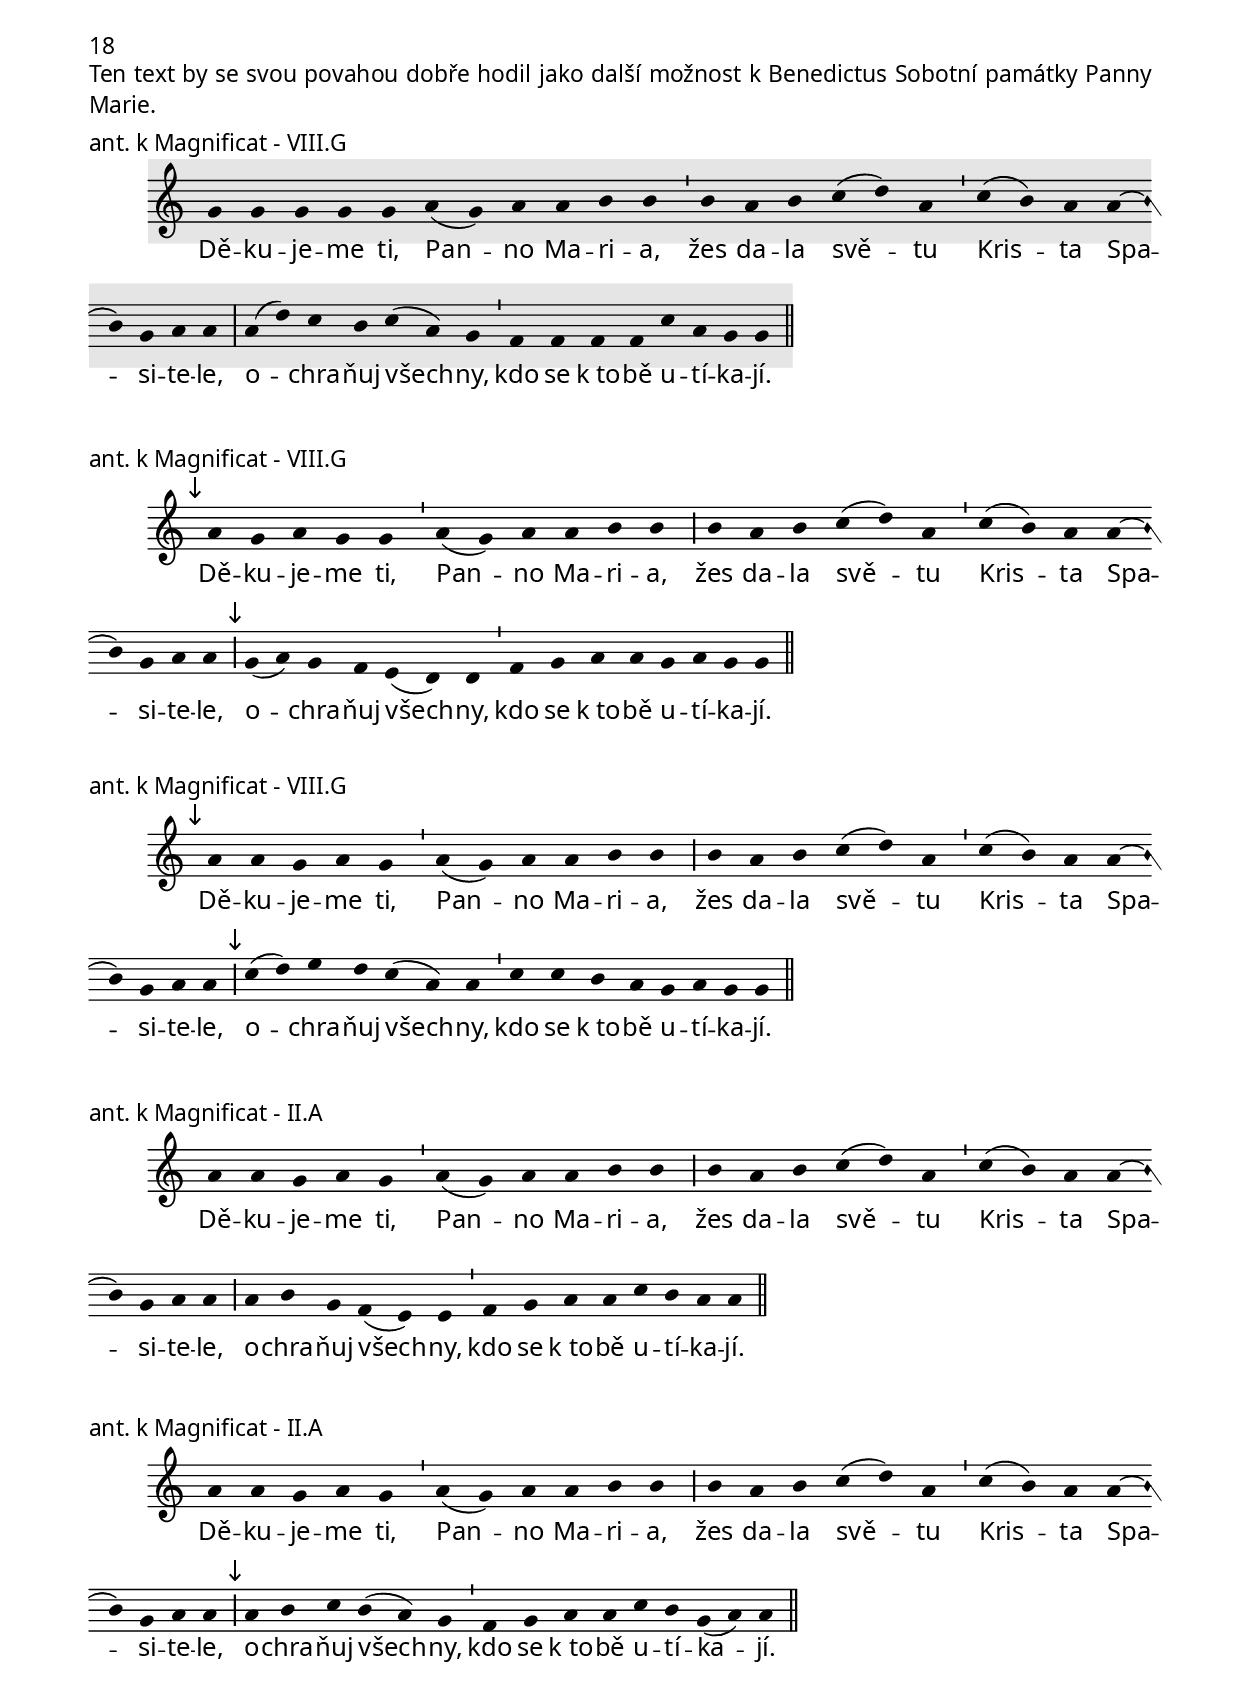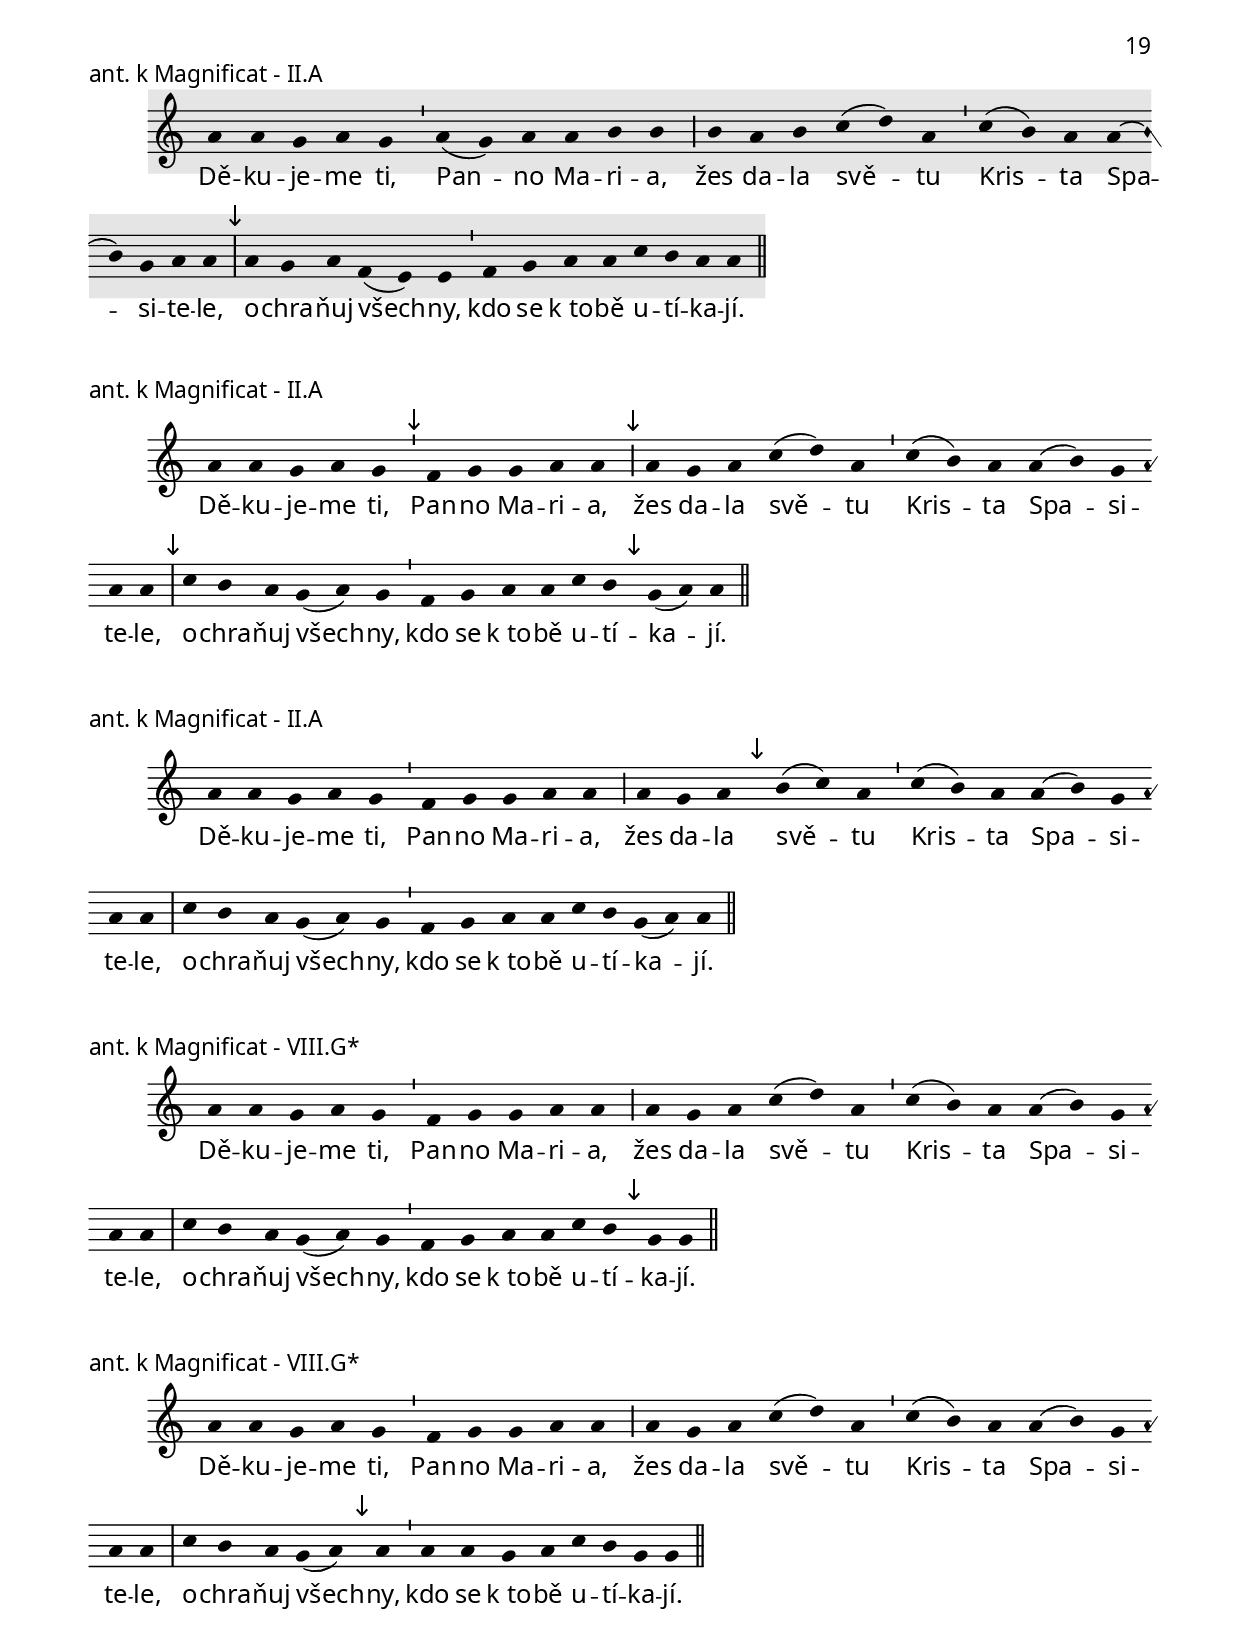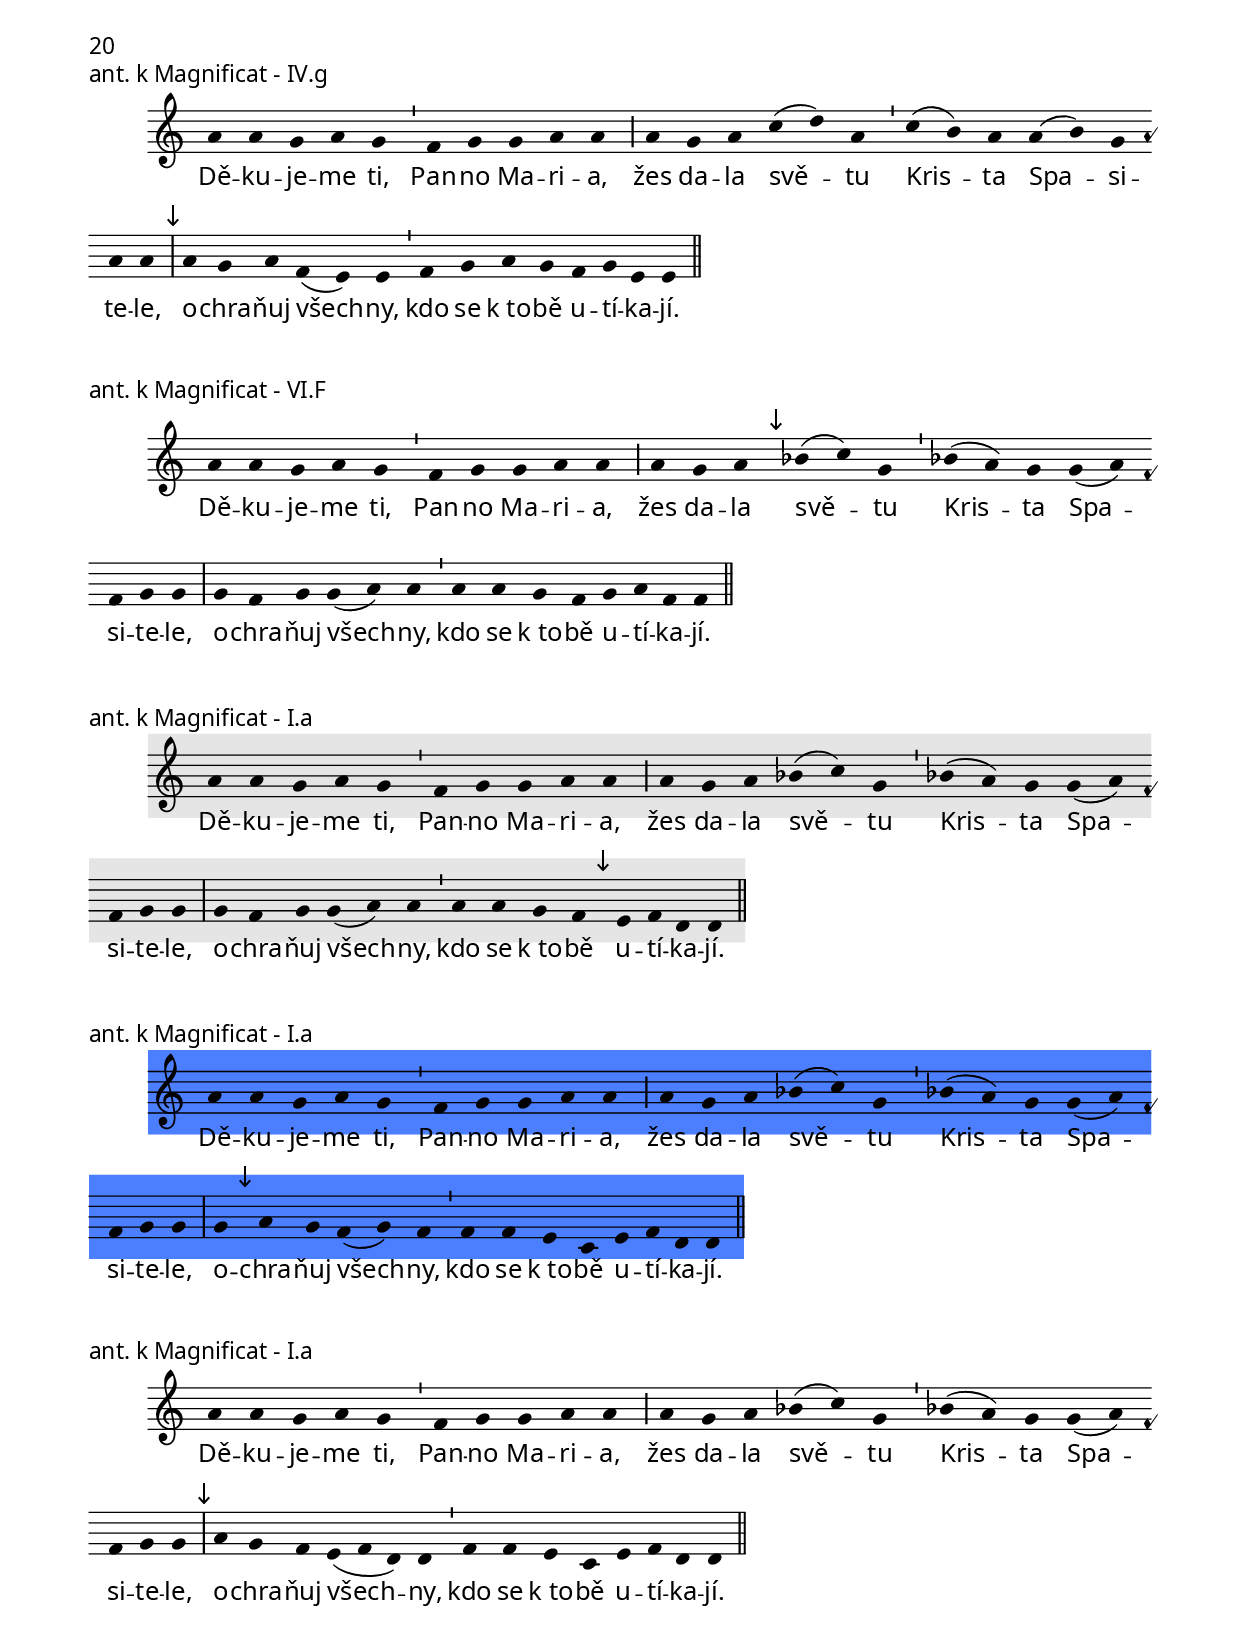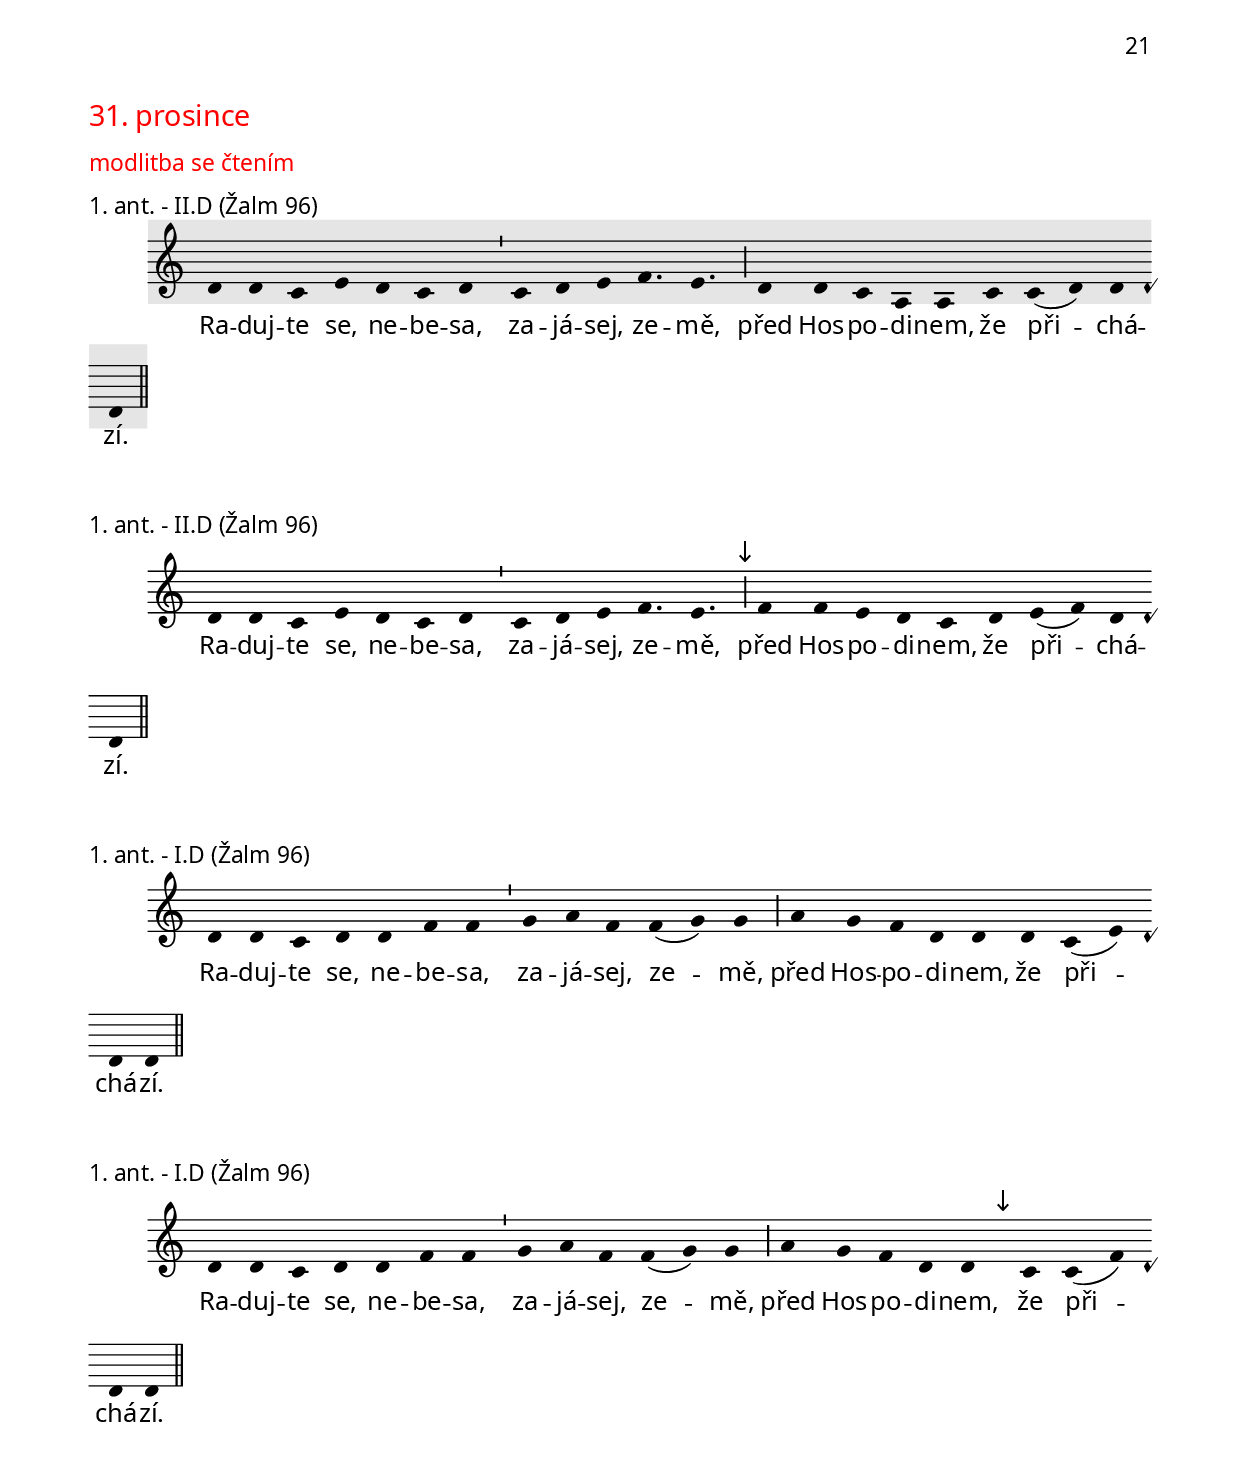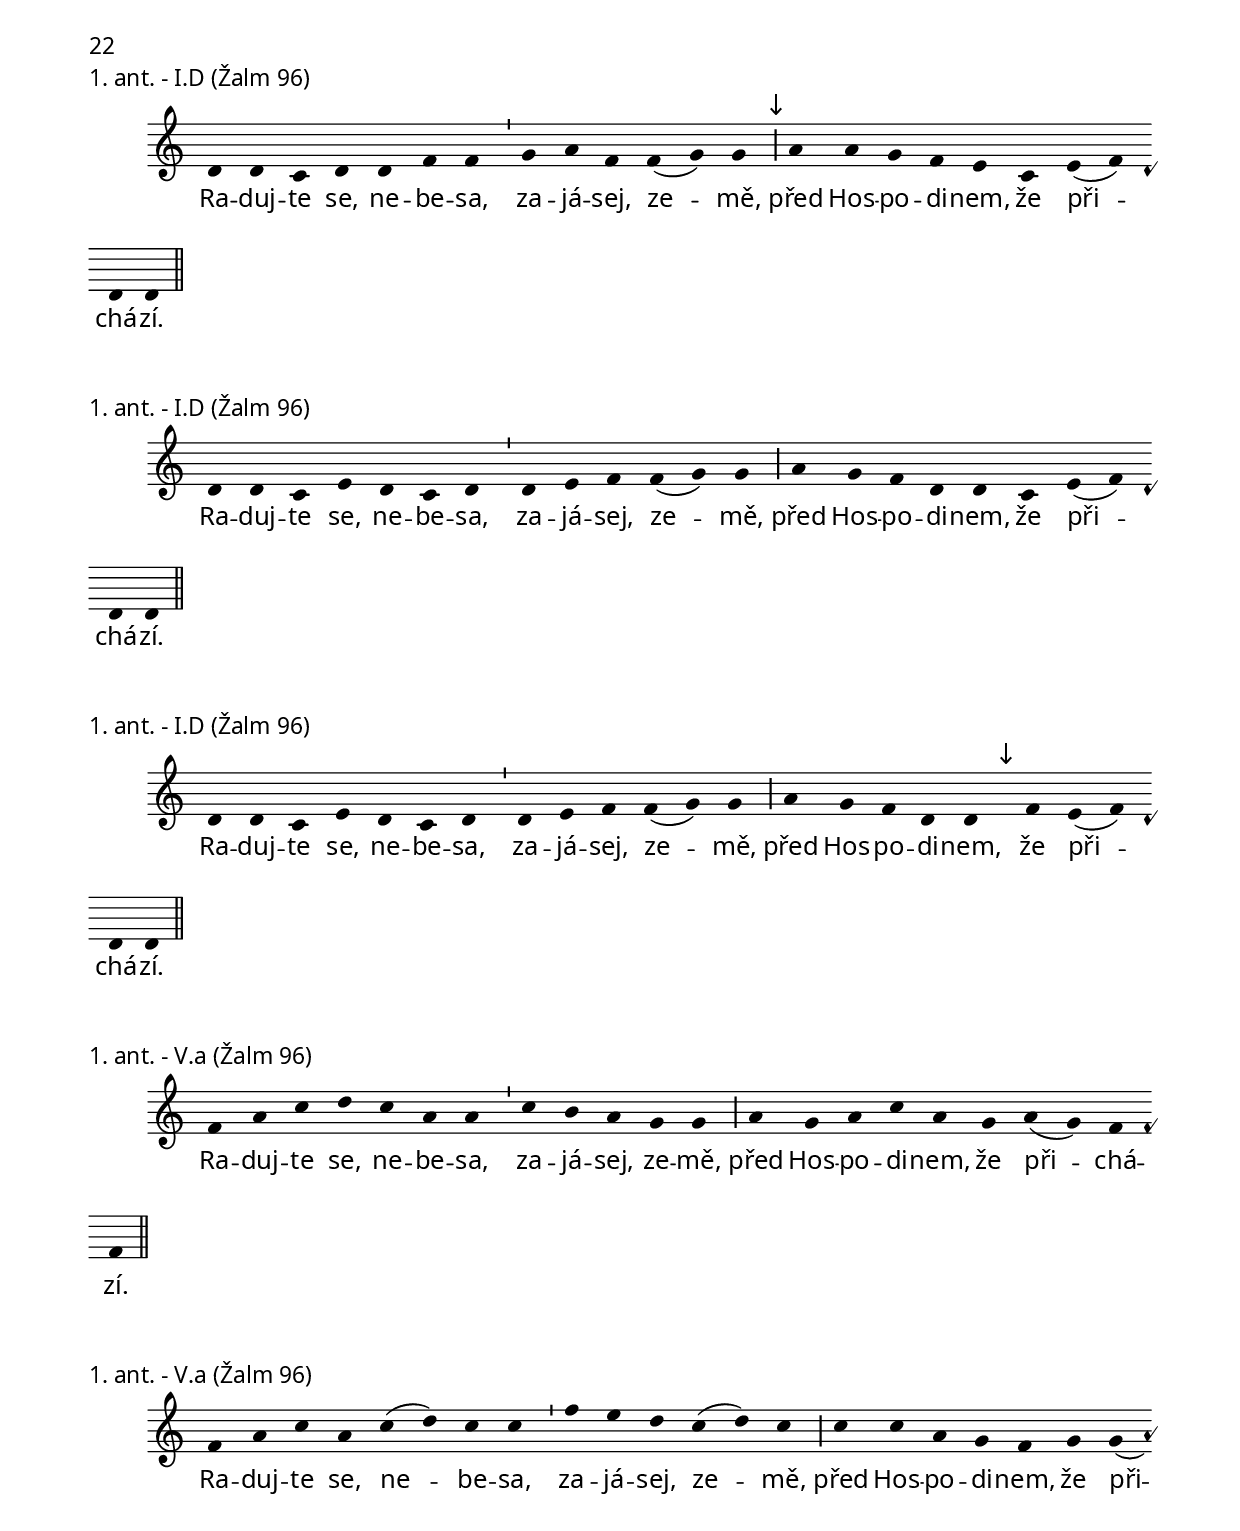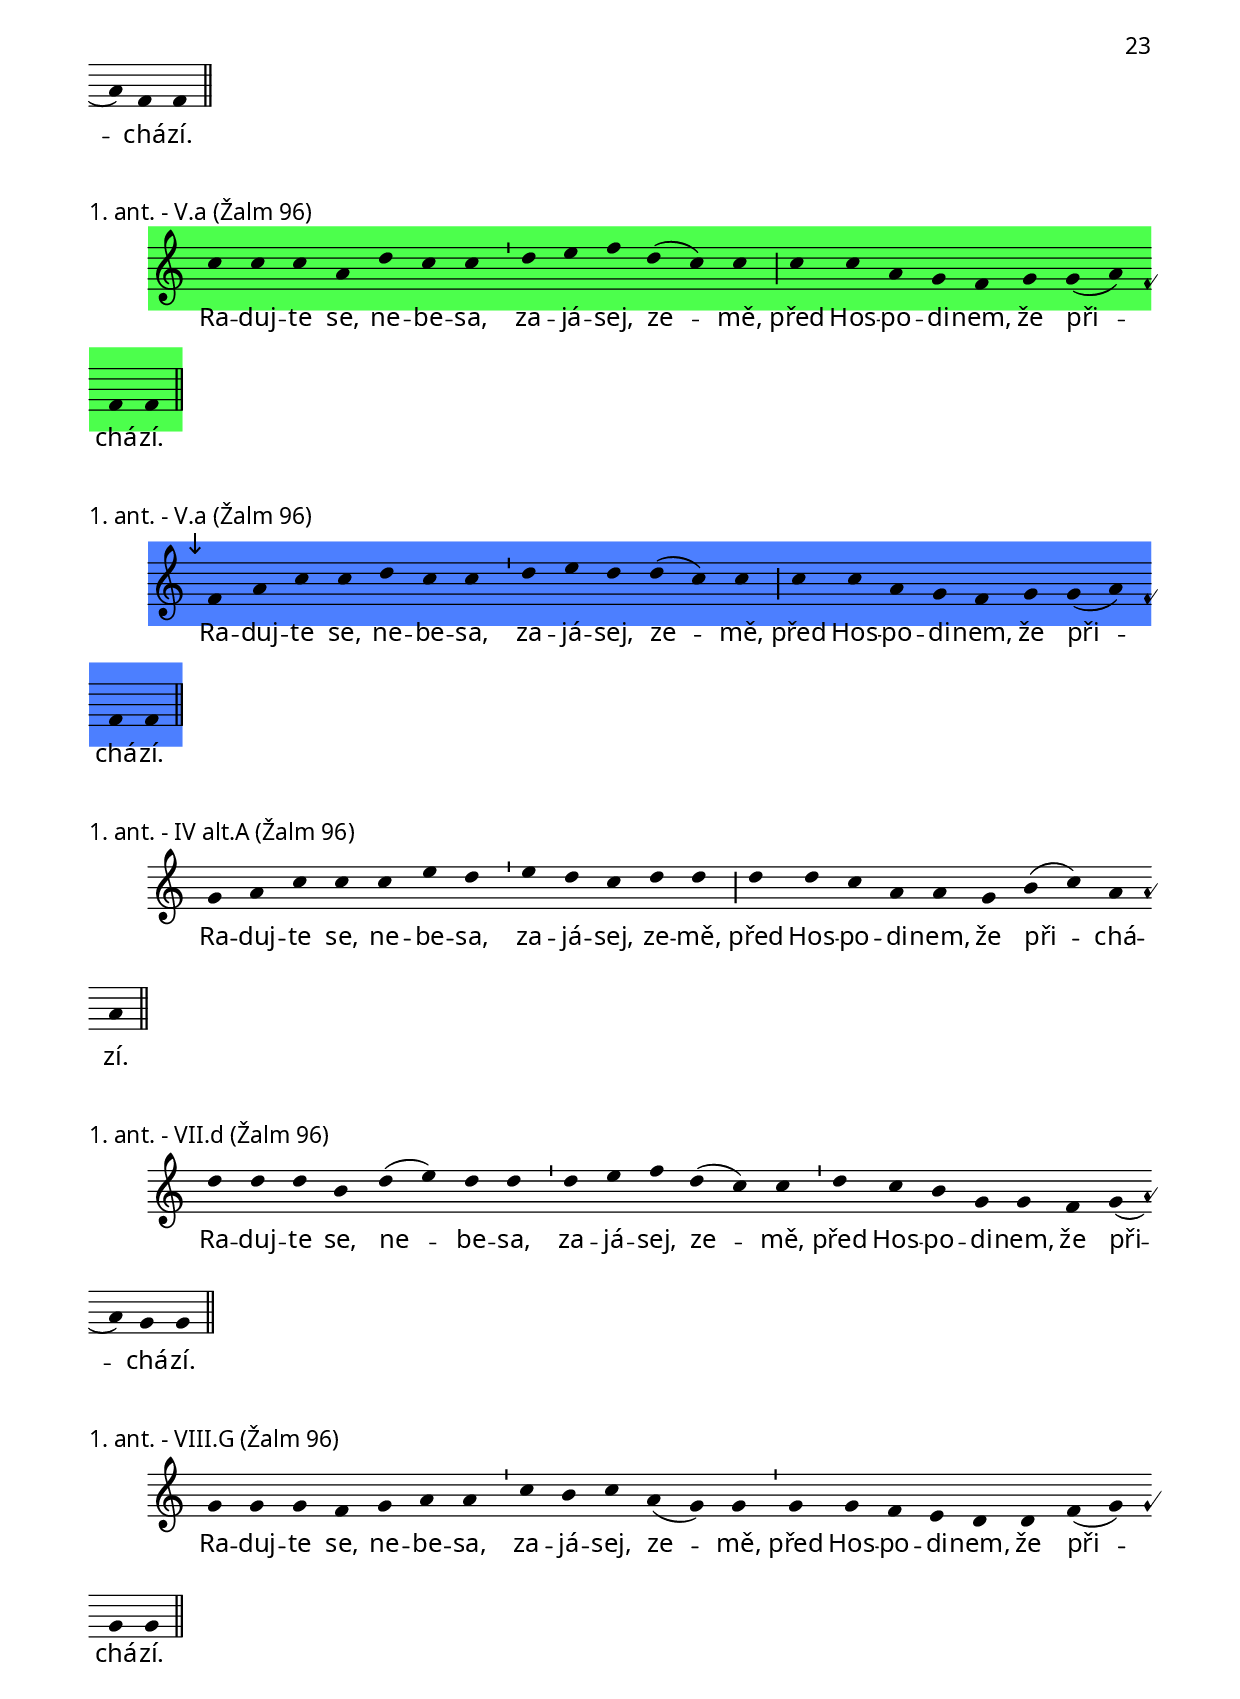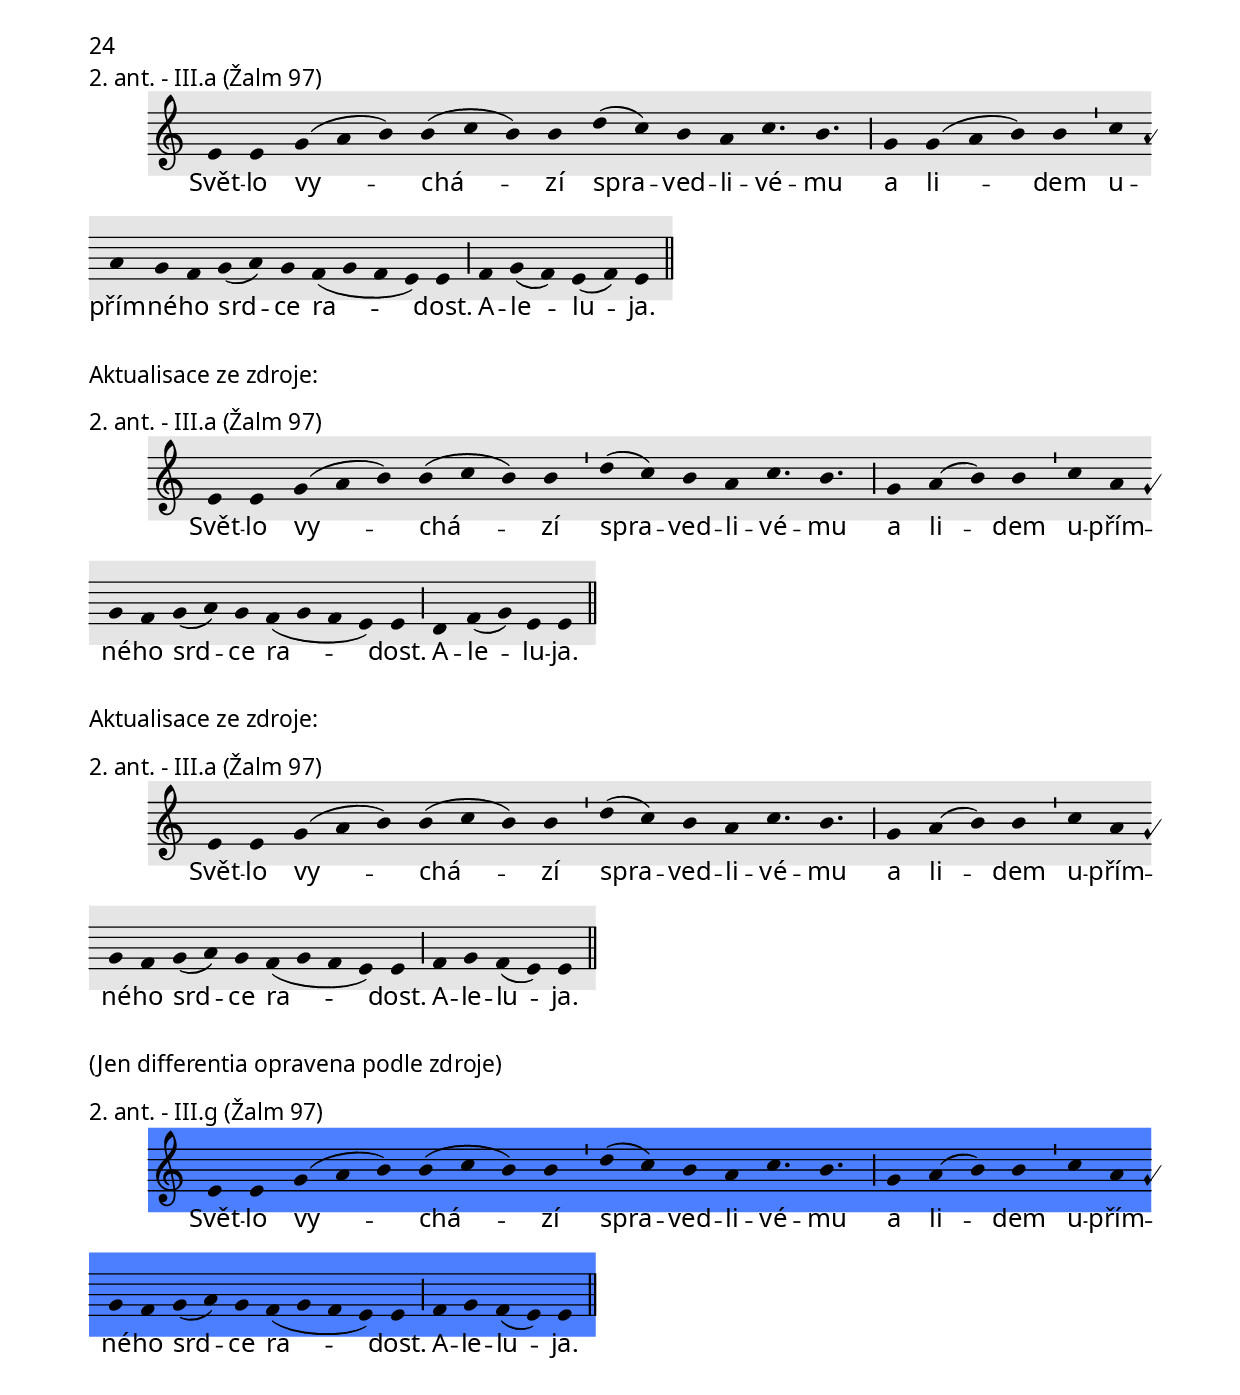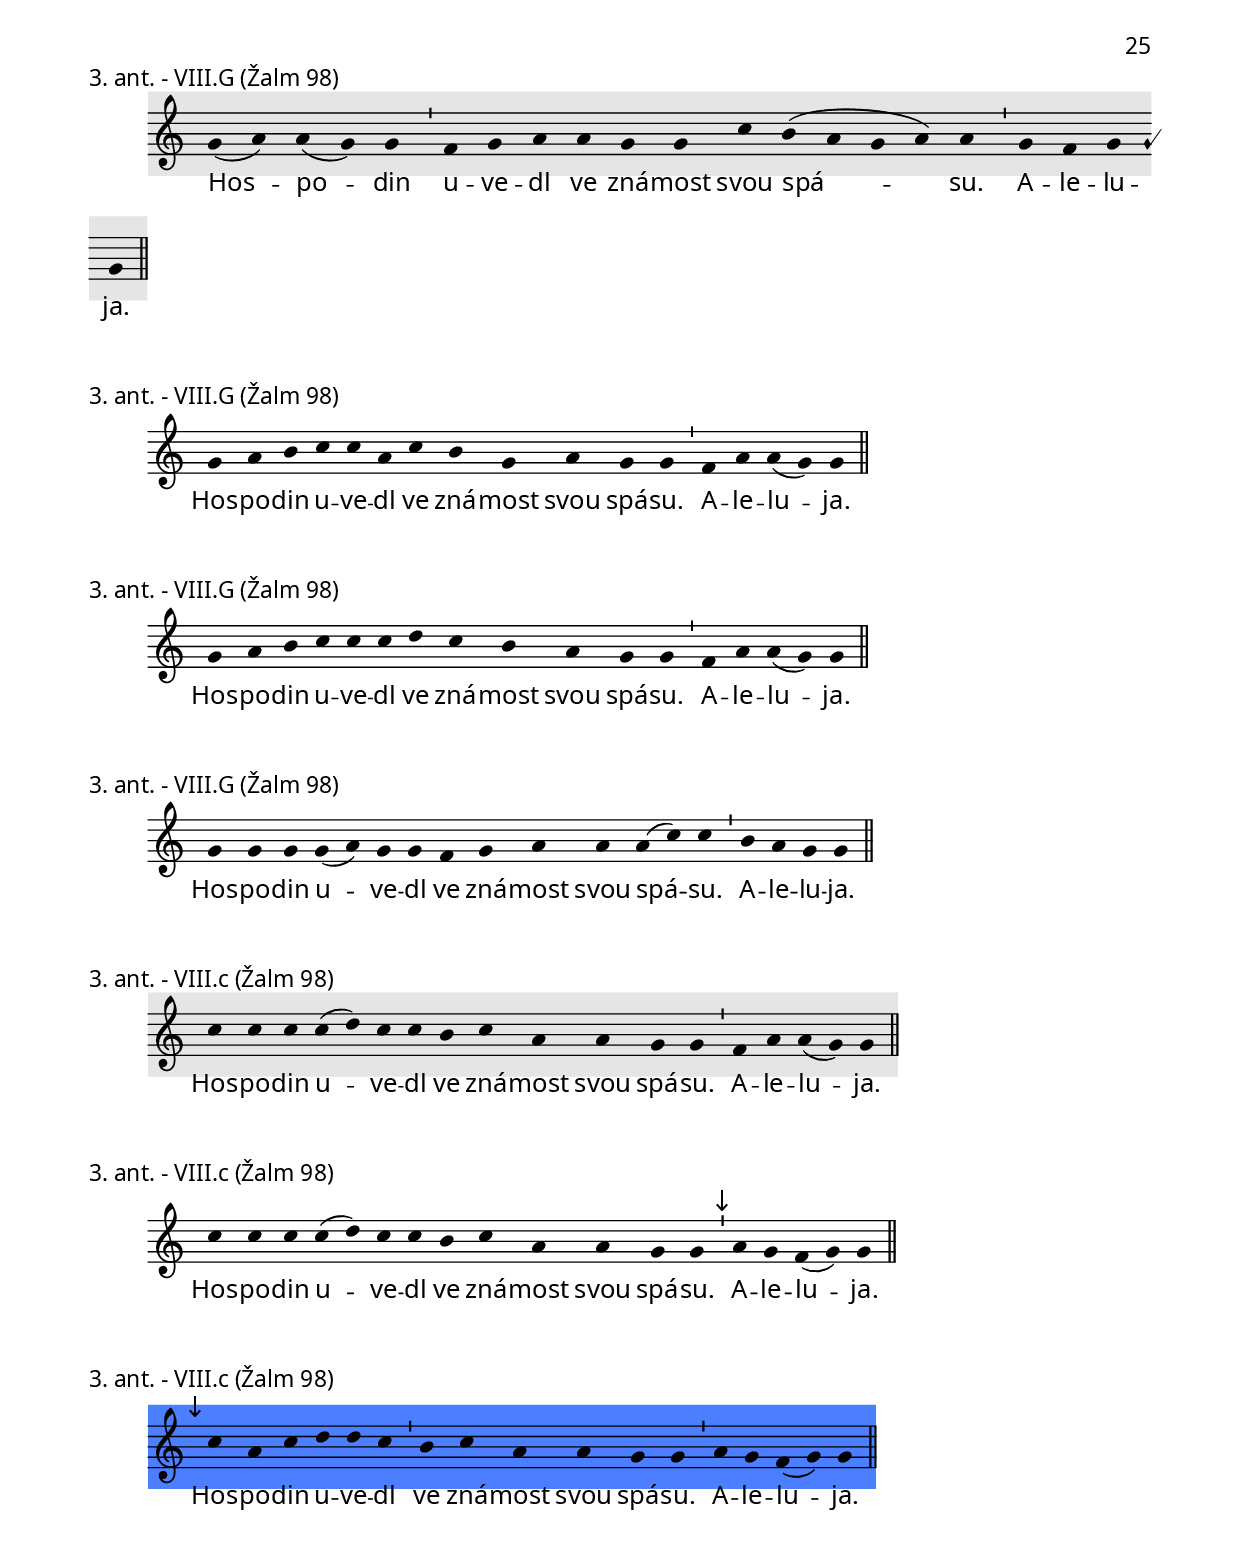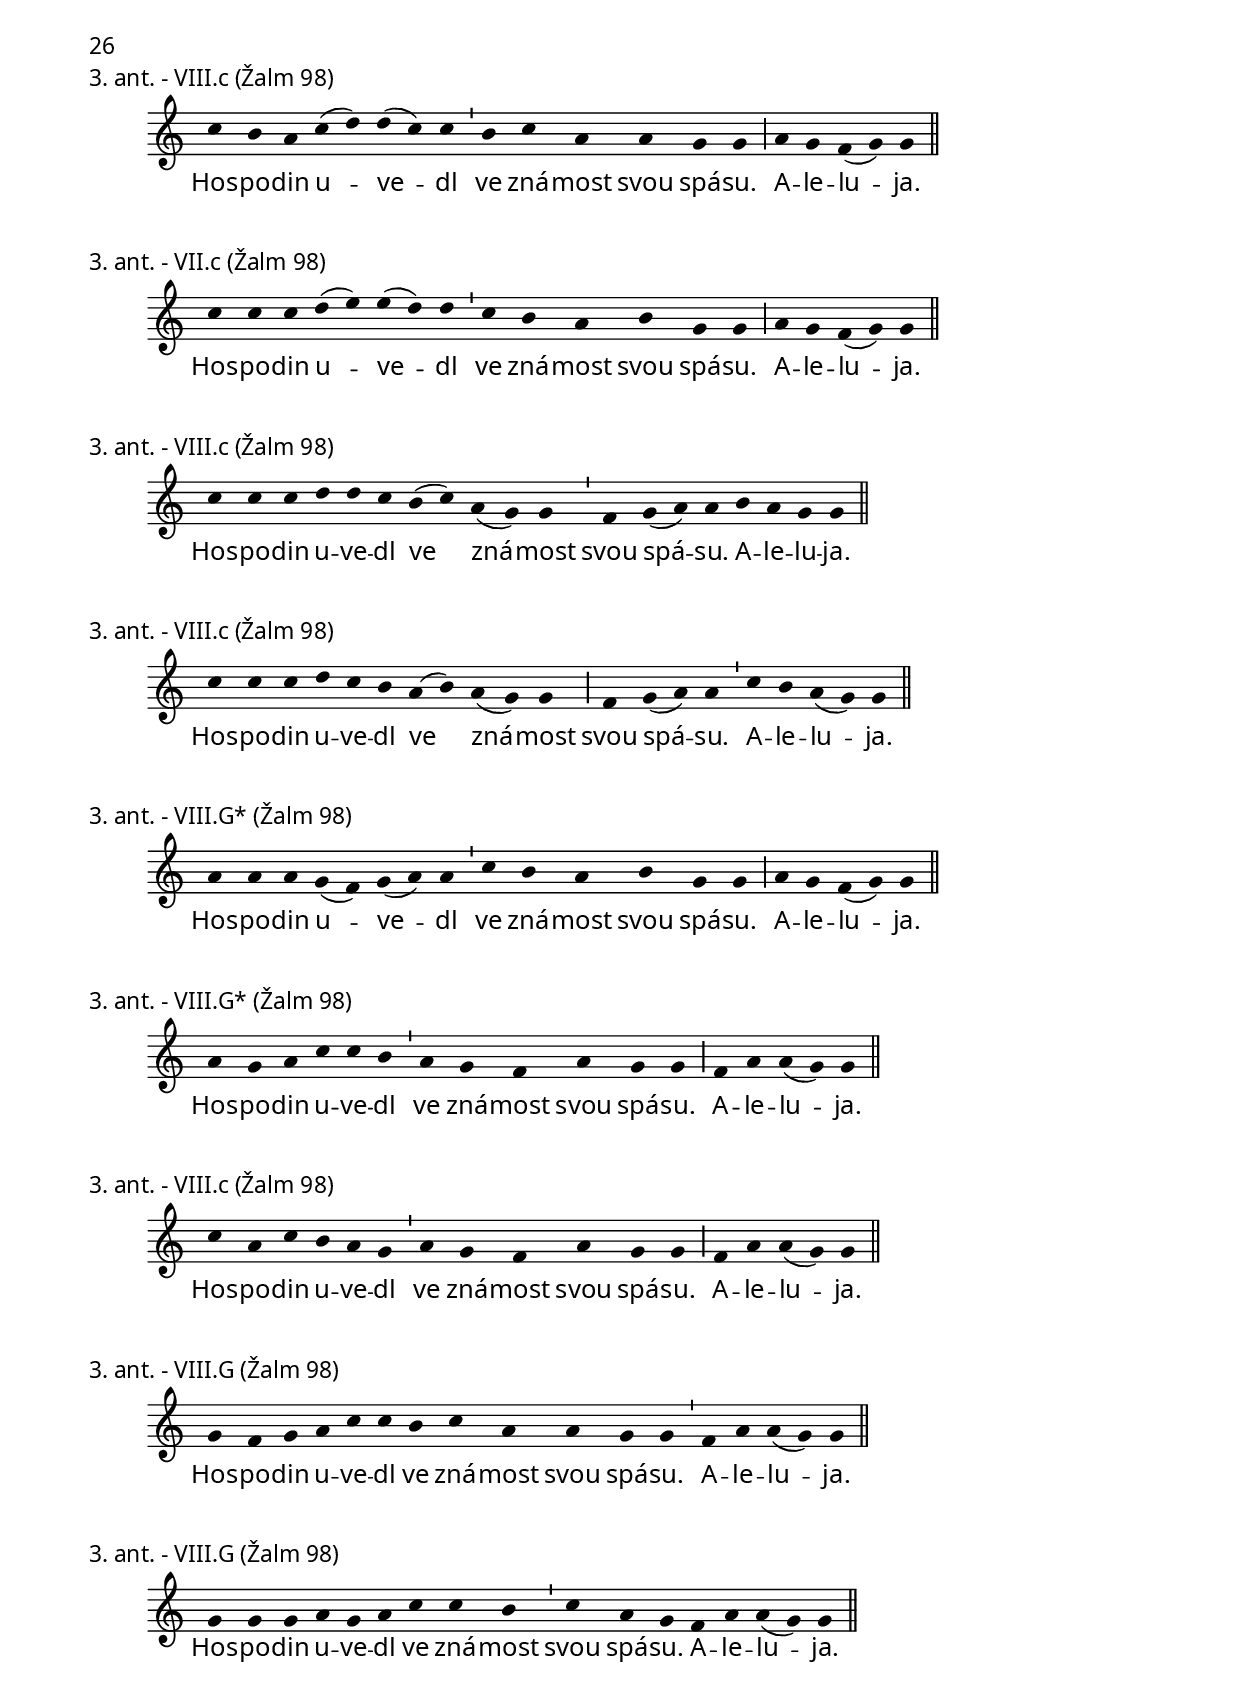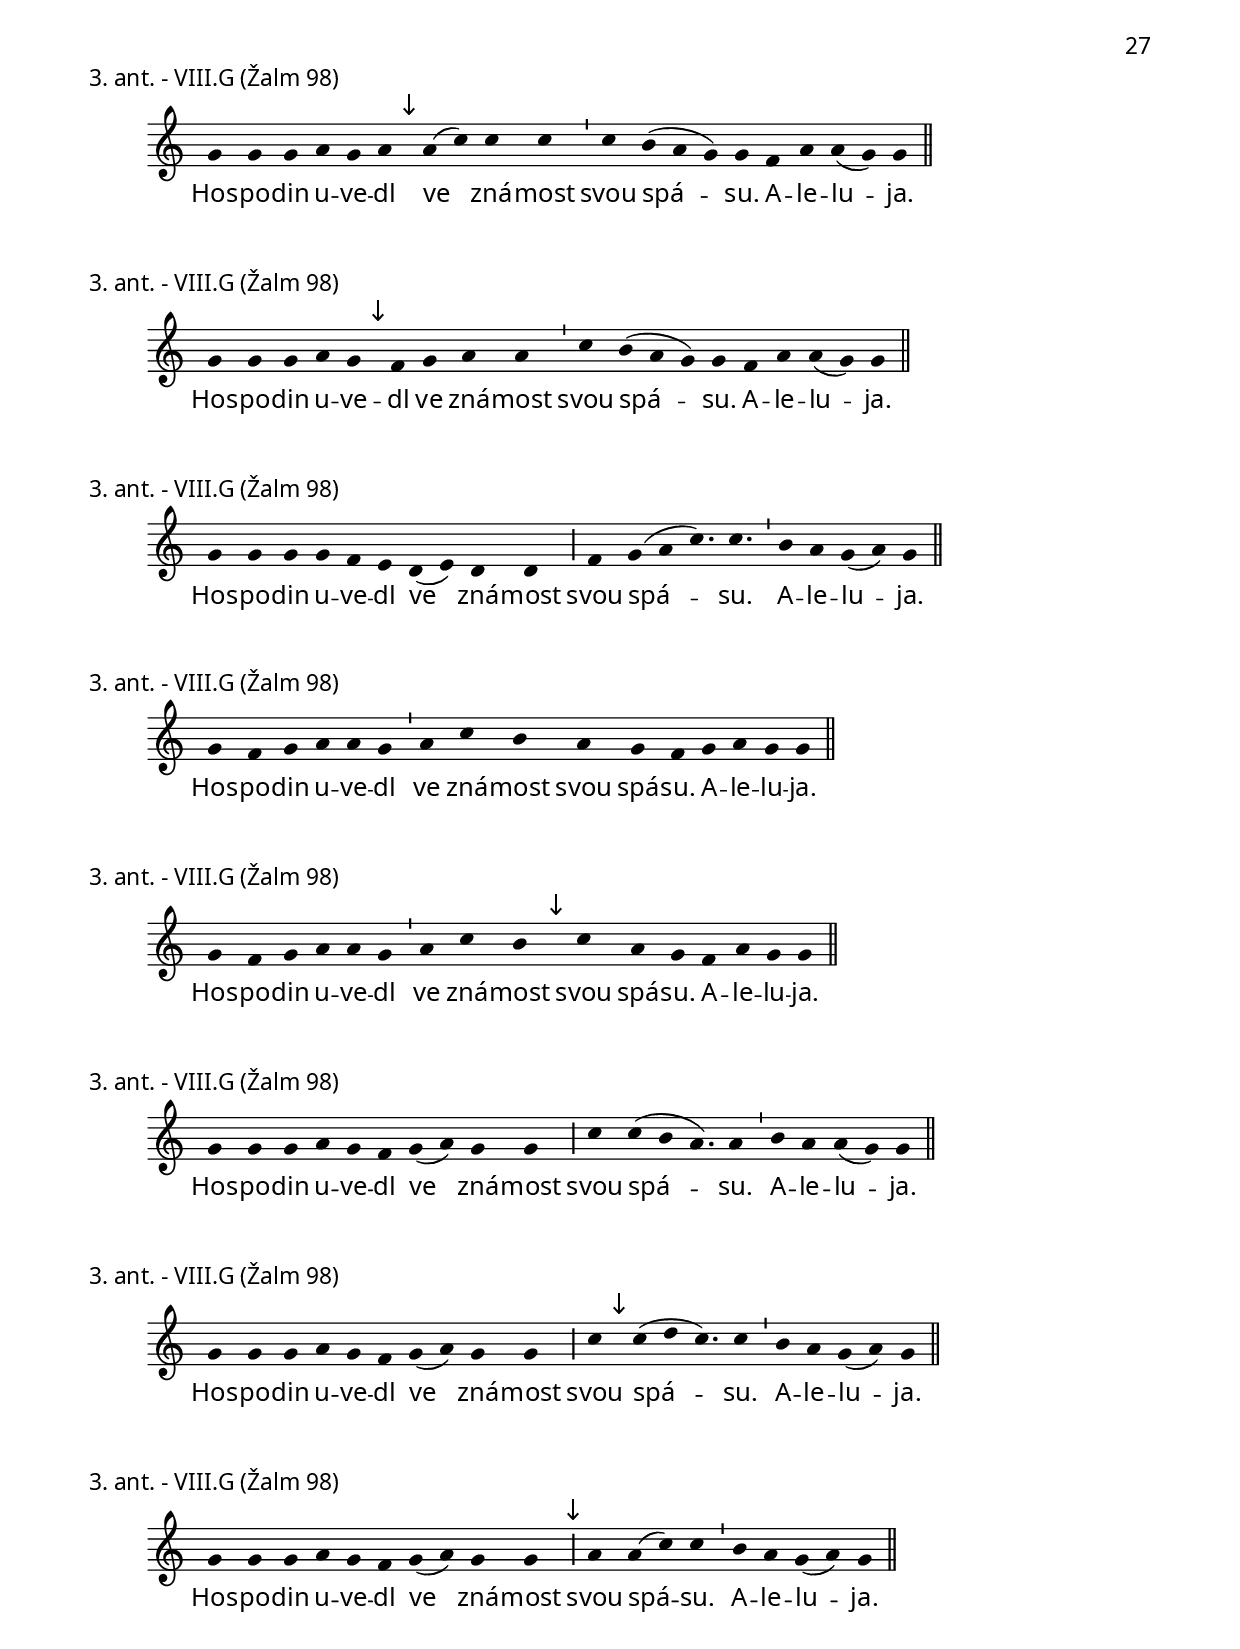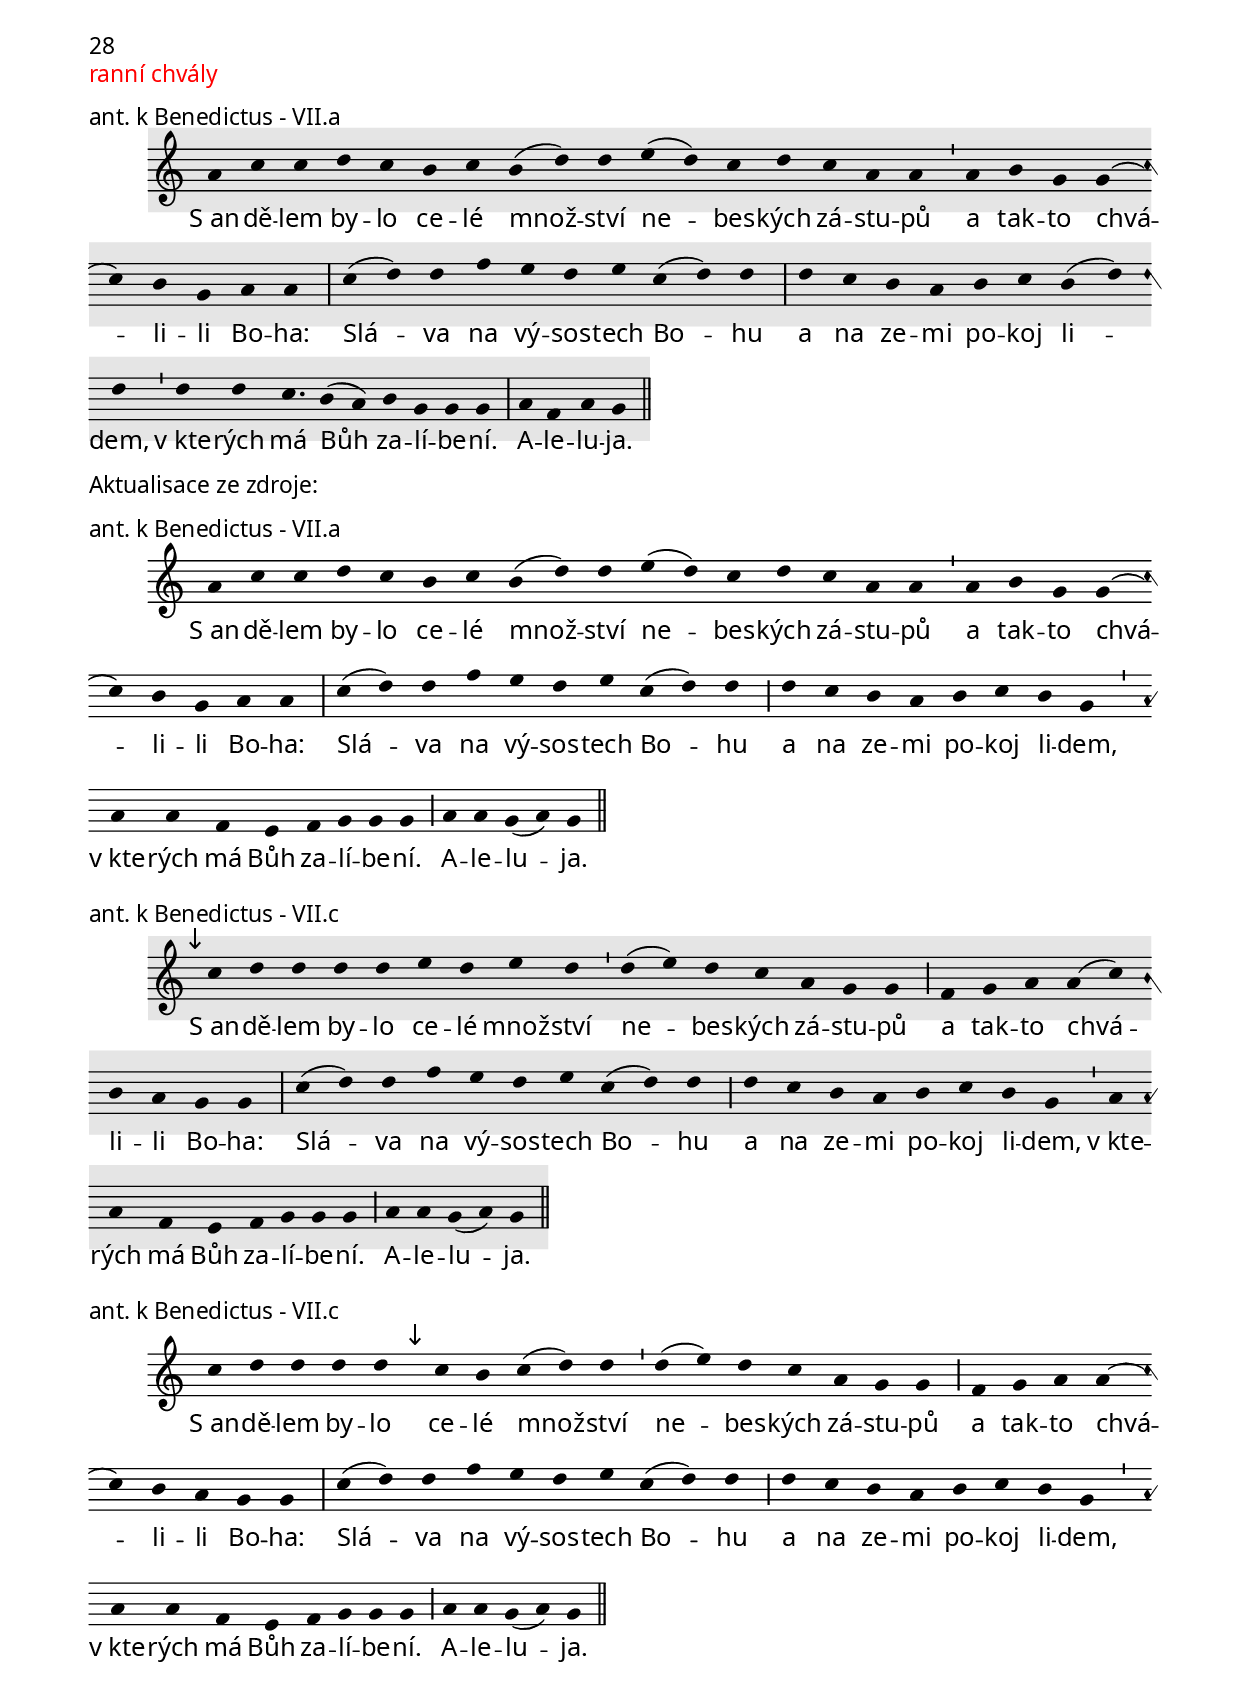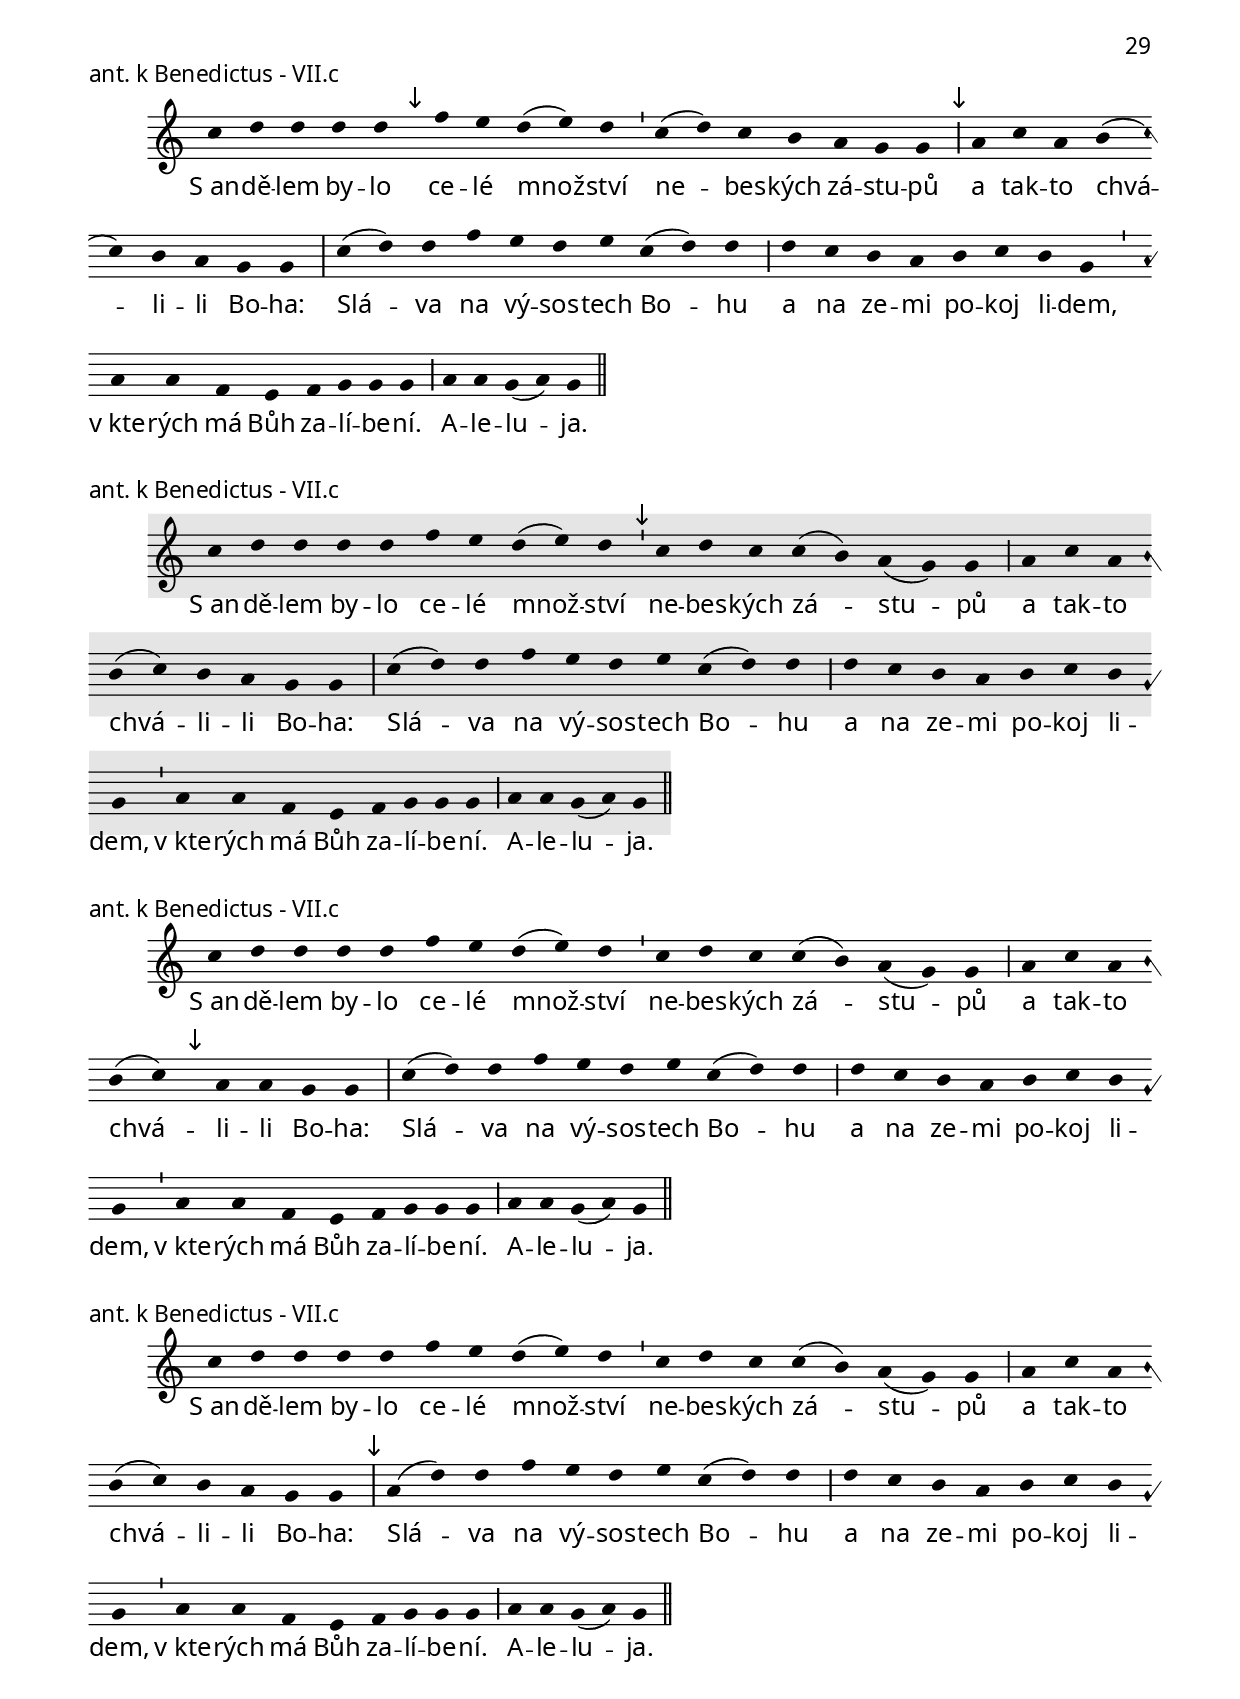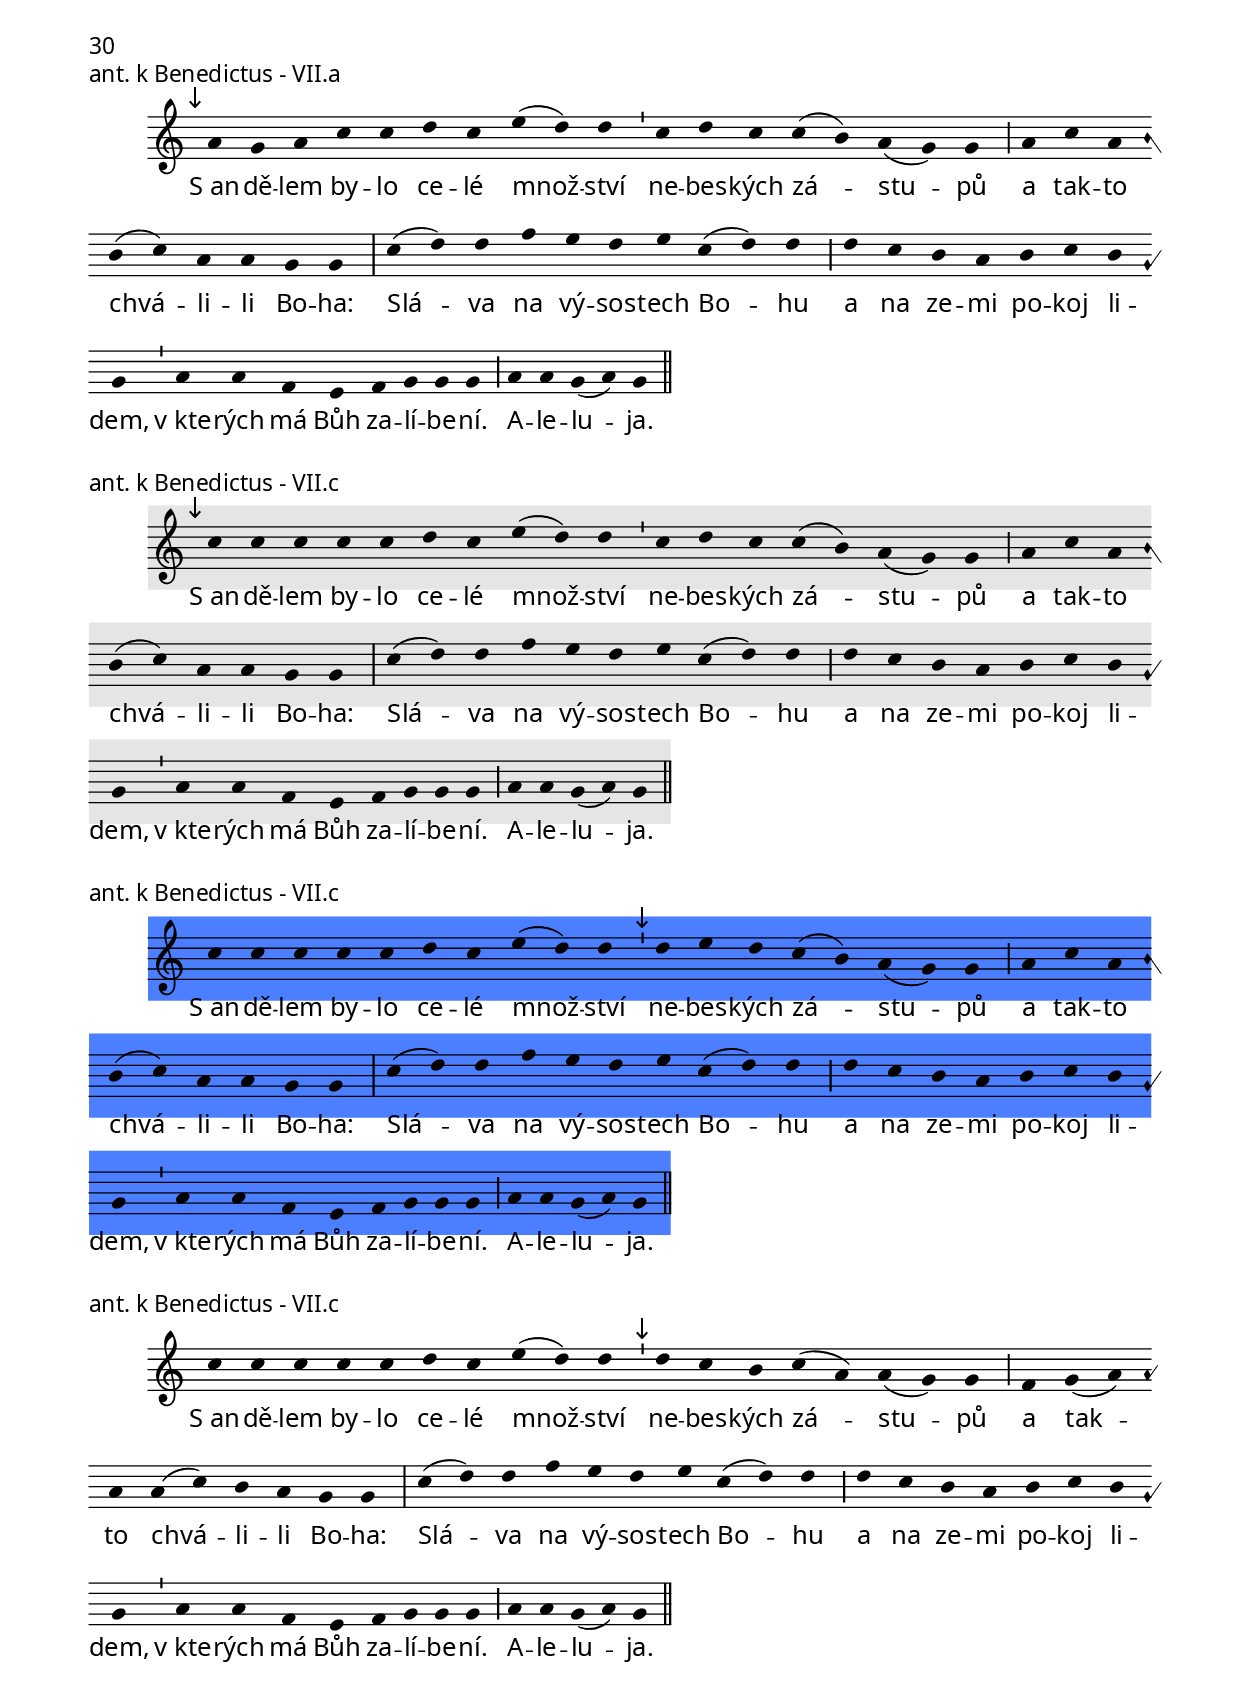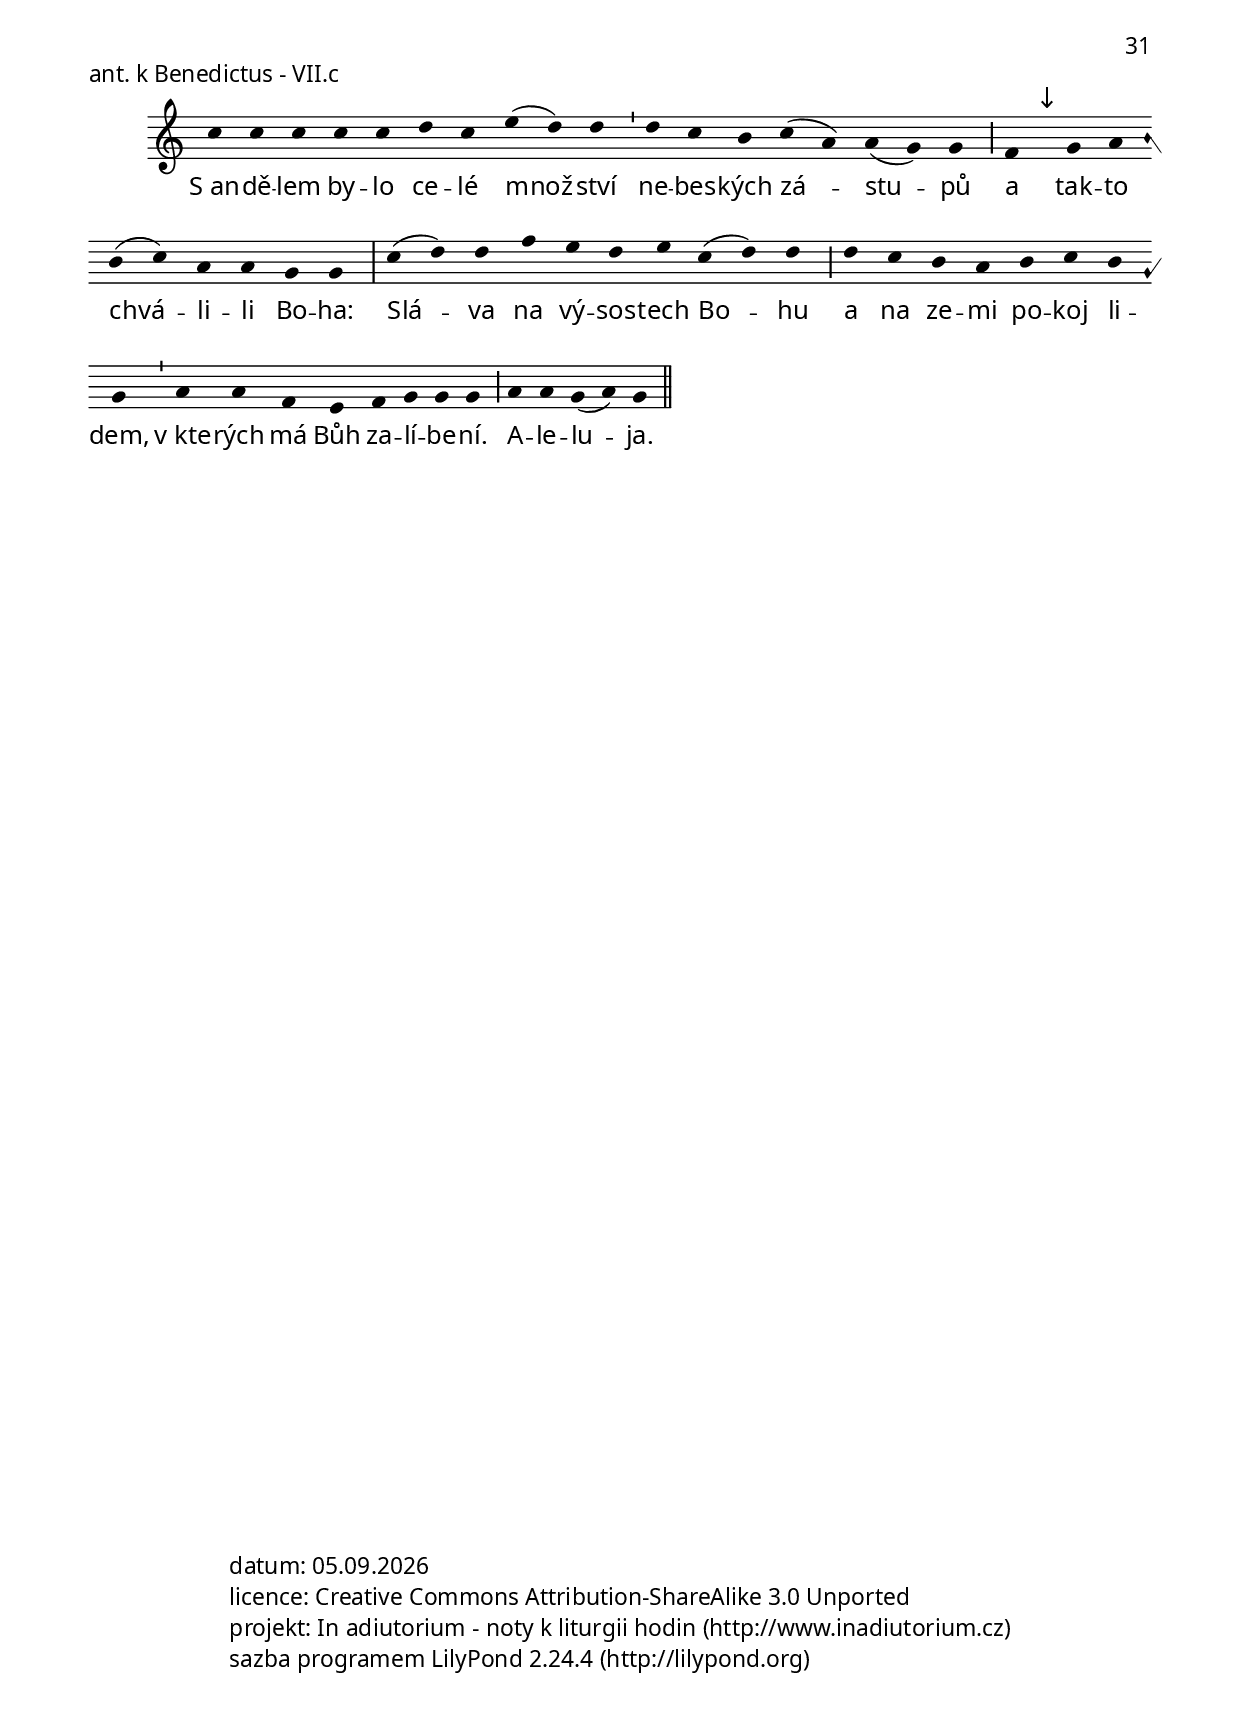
\version "2.12.3"

\header {
  title = "slavnost Narození Páně"
  composer = "Jakub Pavlík"
}

\include "spolecne.ly"
\include "dilyresponsorii.ly"

\bookpart {
  \header {
    subtitle = "Oktáv"
  }

  \markup {\nadpisDen {26. prosince}}

  \score {
    \relative c'' {
      \zvyraznovacSedy
      \choralniRezim
      \key f \major
      g4 g( a) g f f( a) a b( c) a g f f( g) g \barMax

      d d c d e( f) f \barMin g a g f d4. d \barMax

      d4( a') bes( d) c bes c bes a( g) g \barMin
      a( c d) c( bes a g) f( e) e \barMin
      d d d f d c d f4. e d4 d \barMax
      c f( e) c d \barFinalis
    }
    \addlyrics {
      Když hlu -- bo -- ké ti -- cho všech -- no ob -- jí -- ma -- lo
      a noc ve svém bě -- hu k_po -- lo -- vi -- ně do -- šla,
      tvé vše -- moc -- né Slo -- vo, Bo -- že,
      se -- stou -- pi -- lo
      % v breviari neni "ze sveho", ale proste "z"
      ze své -- ho krá -- lov -- ské -- ho trů -- nu z_ne -- be.
      A -- le -- lu -- ja.
    }
    \header {
      quid = "ant. k Magnificat"
      modus = "I"
      differentia = "g"
      psalmus = "Magnificat"
      id = "26-amag"
      piece = \markup {\sestavTitulekBezZalmu}
    }
  }

  \score {
    \relative c'' {
      \choralniRezim
      \key f \major
      g4 g( a) g f f( a) a \barMin b( c) a g f f( g) g \barMaior

      d d c d e( f) f \barMin g a g f d4. d \barMax

      d4( a') bes( d) c bes c bes a( g) g \barMaior
      a( c d) c( bes a g) f( e) e \barMin
      d d d f d c d f4. e d4 d \barMaior
      c f( e) c d \barFinalis
    }
    \addlyrics {
      Když hlu -- bo -- ké ti -- cho všech -- no ob -- jí -- ma -- lo
      a noc ve svém bě -- hu k_po -- lo -- vi -- ně do -- šla,
      tvé vše -- moc -- né Slo -- vo, Bo -- že,
      se -- stou -- pi -- lo
      % v breviari neni "ze sveho", ale proste "z"
      ze své -- ho krá -- lov -- ské -- ho trů -- nu z_ne -- be.
      A -- le -- lu -- ja.
    }
    \header {
      quid = "ant. k Magnificat"
      modus = "I"
      differentia = "g"
      psalmus = "Magnificat"
      id = "26-amag"
      piece = \markup {\sestavTitulekBezZalmu}
    }
  }

  \markup{Upraveno pro standardní text:}

  \score {
    \relative c'' {
      \zvyraznovacModry
      \choralniRezim
      \key f \major
      g4 g( a) g f f( a) a \barMin
      b( c) a g f f( g) g \barMaior
      d d c d e( f) f \barMin
      g a g f d4. d \barMax
      d4( a') bes( d) c bes c bes a( g) g \barMaior
      a( c d) c( bes a g) f( e) e \barMin
      \mark\sipka d d c d f4. e d4 d \barMaior
      c f( e) c d \barFinalis
    }
    \addlyrics {
      Když hlu -- bo -- ké ti -- cho
      všech -- no ob -- jí -- ma -- lo
      a noc ve svém bě -- hu
      k_po -- lo -- vi -- ně do -- šla,
      tvé vše -- moc -- né Slo -- vo, Bo -- že,
      se -- stou -- pi -- lo
      z_krá -- lov -- ské -- ho trů -- nu z_ne -- be.
      A -- le -- lu -- ja.
    }
    \header {
      quid = "ant. k Magnificat"
      modus = "I"
      differentia = "g"
      psalmus = "Magnificat"
      id = "26-amag"
      piece = \markup {\sestavTitulekBezZalmu}
    }
  }

  \pageBreak

  \markup {\nadpisDen {27. prosince}}

  \score {
    \relative c'' {
      \zvyraznovacSedy
      \choralniRezim
      c4 c b c d c b a b g g \barMin
      f g( a) a a g b c b a g( a) g g \barMax

      g( f) g g a a \barMin
      b( c a) g a g g \barMax

      c( d c) b a g g g f g a f f( g) g \barFinalis
    }
    \addlyrics {
      Skr -- ze Pan -- nu Ma -- ri -- i se spl -- ni -- lo,
      co pro -- po -- ci před -- po -- vě -- dě -- li o Kris -- tu:

      pan -- na po -- ča -- la,
      pan -- nou zů -- sta -- la,

      pan -- na po -- ro -- di -- la Spa -- si -- te -- le svě -- ta.
    }
    \header {
      quid = "ant. k Magnificat"
      modus = "VIII"
      differentia = "c"
      psalmus = "Magnificat"
      id = "27-amag"
      piece = \markup {\sestavTitulekBezZalmu}
    }
  }

  \score {
    \relative c'' {
      \choralniRezim
      c4 c b c d c b a b g g \barMin
      f g( a) a a \mark\sipka c c c b a g( a) g g \barMaior
      g( f) g g a a \barMin
      b( c a) g a g g \barMaior
      c( d c) b a g g g f g a f f( g) g \barFinalis
    }
    \addlyrics {
      Skr -- ze Pan -- nu Ma -- ri -- i se spl -- ni -- lo,
      co pro -- po -- ci před -- po -- vě -- dě -- li o Kris -- tu:
      pan -- na po -- ča -- la,
      pan -- nou zů -- sta -- la,
      pan -- na po -- ro -- di -- la Spa -- si -- te -- le svě -- ta.
    }
    \header {
      quid = "ant. k Magnificat"
      modus = "VIII"
      differentia = "c"
      psalmus = "Magnificat"
      id = "27-amag"
      piece = \markup {\sestavTitulekBezZalmu}
    }
  }

  \score {
    \relative c'' {
      \zvyraznovacSedy
      \choralniRezim
      c4 c b c d c b a b g g \barMin
      f \mark\sipka g a a c c c b a g( a) g g \barMaior
      g( f) g g a a \barMin
      b( c a) g a g g \barMaior
      c( d c) b a g g g f g a f f( g) g \barFinalis
    }
    \addlyrics {
      Skr -- ze Pan -- nu Ma -- ri -- i se spl -- ni -- lo,
      co pro -- po -- ci před -- po -- vě -- dě -- li o Kris -- tu:
      pan -- na po -- ča -- la,
      pan -- nou zů -- sta -- la,
      pan -- na po -- ro -- di -- la Spa -- si -- te -- le svě -- ta.
    }
    \header {
      quid = "ant. k Magnificat"
      modus = "VIII"
      differentia = "c"
      psalmus = "Magnificat"
      id = "27-amag"
      piece = \markup {\sestavTitulekBezZalmu}
    }
  }

  \score {
    \relative c'' {
      \zvyraznovacSedy
      \choralniRezim
      c4 c b c d c b a b g g \barMin
      f \mark\sipka a c c c c c b a g( a) g g \barMaior
      g( f) g g a a \barMin
      b( c a) g a g g \barMaior
      c( d c) b a g g g f g a f f( g) g \barFinalis
    }
    \addlyrics {
      Skr -- ze Pan -- nu Ma -- ri -- i se spl -- ni -- lo,
      co pro -- po -- ci před -- po -- vě -- dě -- li o Kris -- tu:
      pan -- na po -- ča -- la,
      pan -- nou zů -- sta -- la,
      pan -- na po -- ro -- di -- la Spa -- si -- te -- le svě -- ta.
    }
    \header {
      quid = "ant. k Magnificat"
      modus = "VIII"
      differentia = "c"
      psalmus = "Magnificat"
      id = "27-amag"
      piece = \markup {\sestavTitulekBezZalmu}
    }
  }

  \score {
    \relative c'' {
      \choralniRezim
      c4 c b c d c b a b g g \barMin
      f g a a c c c b a g( a) g g \barMaior
      \mark\sipka f g g a a \barMin
      c c b( a) g( a) a \barMaior
      c c d c a a c c b a a( g) g \barFinalis
    }
    \addlyrics {
      Skr -- ze Pan -- nu Ma -- ri -- i se spl -- ni -- lo,
      co pro -- po -- ci před -- po -- vě -- dě -- li o Kris -- tu:
      pan -- na po -- ča -- la,
      pan -- nou zů -- sta -- la,
      pan -- na po -- ro -- di -- la Spa -- si -- te -- le svě -- ta.
    }
    \header {
      quid = "ant. k Magnificat"
      modus = "VIII"
      differentia = "c"
      psalmus = "Magnificat"
      id = "27-amag"
      piece = \markup {\sestavTitulekBezZalmu}
    }
  }

  \score {
    \relative c'' {
      \zvyraznovacModry
      \choralniRezim
      c4 c b c d c b a b g g \barMin
      f g a a c c c b a g( a) g g \barMaior
      f g g a a \barMin
      c \mark\sipka b a( b) g g \barMaior
      c c b a g g f g a f f( g) g \barFinalis
    }
    \addlyrics {
      Skr -- ze Pan -- nu Ma -- ri -- i se spl -- ni -- lo,
      co pro -- po -- ci před -- po -- vě -- dě -- li o Kris -- tu:
      pan -- na po -- ča -- la,
      pan -- nou zů -- sta -- la,
      pan -- na po -- ro -- di -- la Spa -- si -- te -- le svě -- ta.
    }
    \header {
      quid = "ant. k Magnificat"
      modus = "VIII"
      differentia = "c"
      psalmus = "Magnificat"
      id = "27-amag"
      piece = \markup {\sestavTitulekBezZalmu}
    }
  }

  \score {
    \relative c'' {
      \choralniRezim
      c4 c b c d c b a b g g \barMin
      f g a a c c c b a g( a) g g \barMaior
      f g g a a \barMin
      \mark\sipka g f g( a) a( g) g \barMaior
      c c b a g g f g a f f( g) g \barFinalis
    }
    \addlyrics {
      Skr -- ze Pan -- nu Ma -- ri -- i se spl -- ni -- lo,
      co pro -- po -- ci před -- po -- vě -- dě -- li o Kris -- tu:
      pan -- na po -- ča -- la,
      pan -- nou zů -- sta -- la,
      pan -- na po -- ro -- di -- la Spa -- si -- te -- le svě -- ta.
    }
    \header {
      quid = "ant. k Magnificat"
      modus = "VIII"
      differentia = "c"
      psalmus = "Magnificat"
      id = "27-amag"
      piece = \markup {\sestavTitulekBezZalmu}
    }
  }

  \pageBreak

  \markup {\nadpisDen {28. prosince}}

  \score {
    \relative c' {
      \zvyraznovacSedy
      \choralniRezim
      d4( f) f f g( d) f e d c c( d) d e( f) e d \barMax

      d d( a' g) f( g) f e f( e) d \barMin
      c d d d e d f( e) d4. d \barMin
      d4 f( d) d f e( d) d \barMax

      d( a') g f g( f) e f( d) c \barMin
      c c c( d) d f e f d( c d) d \barFinalis
    }
    \addlyrics {
      Sva -- tá a ne -- po -- ru -- še -- ná Pan -- na Ma -- ri -- a

      nám po -- ro -- di -- la Bo -- ha,
      kte -- rý se stal ma -- lým dě -- ťát -- kem,
      a smě -- la ho ko -- jit;

      vši -- chni se klaň -- me to -- mu,
      kte -- rý při -- šel, a -- by nás spa -- sil.
      % v breviari je "ktery nas prisel spasit", coz vytvari neliby pseudorym.
    }
    \header {
      quid = "ant. k Magnigicat"
      modus = "II"
      differentia = "D"
      psalmus = "Magnificat"
      id = "28-amag"
      piece = \markup {\sestavTitulekBezZalmu}
    }
  }

  \score {
    \relative c' {
      \choralniRezim
      c4( d) d d f e f d d c d e( f) e( d) d \barMaior
      d f e d c d( c) c \barMaior
      c d d d e d f( e) d4. d \barMin
      d4 f d f e( d) d \barMax
      a' g f f( g) f d d \barMin
      c d e( f) f \barMin
      g f e d( e d) d \barFinalis
    }
    \addlyrics {
      Sva -- tá a ne -- po -- ru -- še -- ná Pan -- na Ma -- ri -- a
      nám po -- ro -- di -- la Bo -- ha,
      kte -- rý se stal ma -- lým dě -- ťát -- kem,
      a smě -- la ho ko -- jit;
      vši -- chni se klaň -- me to -- mu,
      kte -- rý při -- šel,
      a -- by nás spa -- sil.
    }
    \header {
      % nelibý pseudorým směla ho kojit/nás přišel spasit
      textus_approbatus = "Svatá a neporušená Panna Maria
      nám porodila Boha, který se stal malým děťátkem, a směla ho kojit;
      všichni se klaňme tomu, který nás přišel spasit."
      quid = "ant. k Magnigicat"
      modus = "II"
      differentia = "D"
      psalmus = "Magnificat"
      id = "28-amag"
      piece = \markup {\sestavTitulekBezZalmu}
    }
  }

  \score {
    \relative c' {
      \choralniRezim
      c4( d) d d f e f d d c d e( f) e( d) d \barMaior
      d \mark\sipka c b a a c( d) d \barMaior
      c d d d e d f( e) d4. d \barMin
      d4 f d f e( d) d \barMax
      a' g f f( g) f d d \barMaior
      c d e( f) f \barMin
      g f e d( e d) d \barFinalis
    }
    \addlyrics {
      Sva -- tá a ne -- po -- ru -- še -- ná Pan -- na Ma -- ri -- a
      nám po -- ro -- di -- la Bo -- ha,
      kte -- rý se stal ma -- lým dě -- ťát -- kem,
      a smě -- la ho ko -- jit;
      vši -- chni se klaň -- me to -- mu,
      kte -- rý při -- šel,
      a -- by nás spa -- sil.
    }
    \header {
      % nelibý pseudorým směla ho kojit/nás přišel spasit
      textus_approbatus = "Svatá a neporušená Panna Maria
      nám porodila Boha, který se stal malým děťátkem, a směla ho kojit;
      všichni se klaňme tomu, který nás přišel spasit."
      quid = "ant. k Magnigicat"
      modus = "II"
      differentia = "D"
      psalmus = "Magnificat"
      id = "28-amag"
      piece = \markup {\sestavTitulekBezZalmu}
    }
  }

  \markup\justify{
    Návrat k oficiálnímu textu. Moje přebásnění nebylo
    o moc (možná spíš o nic) elegantnější
    a oficiální text má lepší rytmus.
    Pseudorým \italic{směla ho kojit / nás přišel spasit}
    je mi protivný i nadále, ale když se zpívá, nevyčnívá zas až tak moc.
  }

  \score {
    \relative c' {
      \zvyraznovacSedy
      \choralniRezim
      c4( d) d d f e f d d c d e( f) e( d) d \barMaior
      d c b a a c( d) d \barMin
      c d d d e d f( e) d4. d \barMin
      d4 f d f e( d) d \barMax
      a' g f f( g) f d d \barMin
      c d \mark\sipka e f d c( d) d \barFinalis
    }
    \addlyrics {
      Sva -- tá a ne -- po -- ru -- še -- ná Pan -- na Ma -- ri -- a
      nám po -- ro -- di -- la Bo -- ha,
      kte -- rý se stal ma -- lým dě -- ťát -- kem,
      a smě -- la ho ko -- jit;
      vši -- chni se klaň -- me to -- mu,
      kte -- rý nás při -- šel spa -- sit.
    }
    \header {
      quid = "ant. k Magnigicat"
      modus = "II"
      differentia = "D"
      psalmus = "Magnificat"
      id = "28-amag"
      piece = \markup {\sestavTitulekBezZalmu}
    }
  }

  \score {
    \relative c' {
      \choralniRezim
      c4( d) d d f e f d d c d e( f) \mark\sipka d d \barMaior
      d c b a a c( d) d \barMin
      c d d d \mark\sipka f e d( e) d d \barMin
      d4 f d f e( d) d \barMax
      a' g f f( g) f d d \barMin
      \mark\sipka f f f e c f( e c d) d \barFinalis
    }
    \addlyrics {
      Sva -- tá a ne -- po -- ru -- še -- ná Pan -- na Ma -- ri -- a
      nám po -- ro -- di -- la Bo -- ha,
      kte -- rý se stal ma -- lým dě -- ťát -- kem,
      a smě -- la ho ko -- jit;
      vši -- chni se klaň -- me to -- mu,
      kte -- rý nás při -- šel spa -- sit.
    }
    \header {
      quid = "ant. k Magnigicat"
      modus = "II"
      differentia = "D"
      psalmus = "Magnificat"
      id = "28-amag"
      piece = \markup {\sestavTitulekBezZalmu}
    }
  }

  \score {
    \relative c' {
      \zvyraznovacModry
      \choralniRezim
      \mark\sipka d4 d c f e f d d c d e( f) e( d) d \barMaior
      d-- c b a a c( d) d \barMin
      c d d d e d \mark\sipka e( f) d4. c \barMin
      d4 \mark\sipka e f d c( d) d \barMax
      a' g f f( g) f d d \barMin
      c d e f d c( d) d \barFinalis
    }
    \addlyrics {
      Sva -- tá a ne -- po -- ru -- še -- ná Pan -- na Ma -- ri -- a
      nám po -- ro -- di -- la Bo -- ha,
      kte -- rý se stal ma -- lým dě -- ťát -- kem,
      a smě -- la ho ko -- jit;
      vši -- chni se klaň -- me to -- mu,
      kte -- rý nás při -- šel spa -- sit.
    }
    \header {
      quid = "ant. k Magnificat"
      modus = "II"
      differentia = "D"
      psalmus = "Magnificat"
      id = "28-amag"
      piece = \markup {\sestavTitulekBezZalmu}
    }
  }

  \score {
    \relative c' {
      \choralniRezim
      d4 d c f e f d d c d e( f) e( d) d \barMaior
      d-- c b a a c( d) d \barMin
      c d d d e d e( f) d4. c \barMin
      d4 e f d c( d) d \barMax
      a' g f f( g) f d d \barMin
      \mark\sipka d c d e( f) d c( d) d \barFinalis
    }
    \addlyrics {
      Sva -- tá a ne -- po -- ru -- še -- ná Pan -- na Ma -- ri -- a
      nám po -- ro -- di -- la Bo -- ha,
      kte -- rý se stal ma -- lým dě -- ťát -- kem,
      a smě -- la ho ko -- jit;
      vši -- chni se klaň -- me to -- mu,
      kte -- rý nás při -- šel spa -- sit.
    }
    \header {
      quid = "ant. k Magnificat"
      modus = "II"
      differentia = "D"
      psalmus = "Magnificat"
      id = "28-amag"
      piece = \markup {\sestavTitulekBezZalmu}
    }
  }

  \score {
    \relative c' {
      \choralniRezim
      d4 d c f e f d d c d e( f) e( d) d \barMaior
      d-- c b a a c( d) d \barMin
      c d d d e d e( f) d4. c \barMin
      d4 e f d c( d) d \barMax
      a' g f f( g) f d d \barMin
      \mark\sipka f f f e c c( d) d \barFinalis
    }
    \addlyrics {
      Sva -- tá a ne -- po -- ru -- še -- ná Pan -- na Ma -- ri -- a
      nám po -- ro -- di -- la Bo -- ha,
      kte -- rý se stal ma -- lým dě -- ťát -- kem,
      a smě -- la ho ko -- jit;
      vši -- chni se klaň -- me to -- mu,
      kte -- rý nás při -- šel spa -- sit.
    }
    \header {
      quid = "ant. k Magnificat"
      modus = "II"
      differentia = "D"
      psalmus = "Magnificat"
      id = "28-amag"
      piece = \markup {\sestavTitulekBezZalmu}
    }
  }

  \markup\wordwrap{
    Věděl jsem, že ten začátek už odněkud znám.
    Je to část \fial-link "commune/commune_maria.ly#sob-aben5"
  }
  \score {
    \relative c'' {
      \choralniRezim
      a4( c) a a g a g e e d( c) d d e e \barMin
      e f g a g f( g e) e \barMaior
      d f g a g f f( g) e e \barMin
      e f d f f( e) e \barMaior
      a g f g( a) g f( e) e \barMin
      d c d f g e e \barFinalis
    }
    \addlyrics {
      Sva -- tá a ne -- po -- ru -- še -- ná Pan -- na Ma -- ri -- a
      nám po -- ro -- di -- la Bo -- ha,
      kte -- rý se stal ma -- lým dě -- ťát -- kem,
      a smě -- la ho ko -- jit;
      vši -- chni se klaň -- me to -- mu,
      kte -- rý nás při -- šel spa -- sit.
    }
    \header {
      quid = "ant. k Magnigicat"
      modus = "IV"
      differentia = "g"
      psalmus = "Magnificat"
      id = "28-amag"
      piece = \markup {\sestavTitulekBezZalmu}
    }
  }

  \pageBreak

  \markup {\nadpisDen {29. prosince}}

  \markup {\nadpisHodinka {"modlitba se čtením"}}

  \score {
    \relative c'' {
      \choralniRezim
      g4( c b a4.) a4 a g b c b a a \barMaior
      c4 b( c) a( g) g \barMin g4 f a g g \barFinalis
    }
    \addlyrics {
      S_ná -- mi je Hos -- po -- din zá -- stu -- pů,
      Bůh Ja -- ku -- bův je na -- ší tvr -- zí.
    }
    \header {
      quid = "1. ant."
      modus = "VIII"
      differentia = "G"
      psalmus = "Žalm 46"
      fial = "antifony/tyden1_6patek.ly#ne-ant2"
      id = "29-mc-a1"
      piece = \markup {\sestavTitulek}
    }
  }

  \pageBreak

  \score {
    \relative c' {
      \zvyraznovacSedy
      \choralniRezim
      d4 d d d( f) d f g f d d \barMaior
      f f f e( d c) \barMin a c d d( e) d c d d \barFinalis
    }
    \addlyrics {
      Pán bu -- de vlád -- nout od mo -- ře k_mo -- ři
      a v_je -- ho dnech roz -- kve -- te hoj -- nost po -- ko -- je.
    }
    \header {
      quid = "2. ant."
      modus = "II"
      differentia = "D"
      psalmus = "Žalm 72-I"
      id = "29-mc-a2"
      piece = \markup {\sestavTitulek}
    }
  }

  \markup\justify{
    _dnech_ sice dlouhé melisma nenese úplně nejlépe, ale i přesto
    mám tu melodii takhle rád.
  }
  \score {
    \relative c' {
      \zvyraznovacModry
      \choralniRezim
      d4 d d d( f) d f g f d d \barMaior
      f f f e( d c) \barMin a c d \mark\sipka d( f) e c d d \barFinalis
    }
    \addlyrics {
      Pán bu -- de vlád -- nout od mo -- ře k_mo -- ři
      a v_je -- ho dnech roz -- kve -- te hoj -- nost po -- ko -- je.
    }
    \header {
      quid = "2. ant."
      modus = "II"
      differentia = "D"
      psalmus = "Žalm 72-I"
      id = "29-mc-a2"
      piece = \markup {\sestavTitulek}
    }
  }

  \score {
    \relative c' {
      \choralniRezim
      d4 d d d( f) d f g f d d \barMaior
      \mark\sipka f e f d( c) \barMin a c d d( f) e c d d \barFinalis
    }
    \addlyrics {
      Pán bu -- de vlád -- nout od mo -- ře k_mo -- ři
      a v_je -- ho dnech roz -- kve -- te hoj -- nost po -- ko -- je.
    }
    \header {
      quid = "2. ant."
      modus = "II"
      differentia = "D"
      psalmus = "Žalm 72-I"
      id = "29-mc-a2"
      piece = \markup {\sestavTitulek}
    }
  }

  \markup\justify{
    vím o antifoně, jejíž první část má shodný text:
    "pust_triduum.ly#ct-nesp-ant2"
    výstřižek melodie z ní ale nešel ani přímo použít, ani adaptovat,
    protože melodie dané části příliš silně tíhne k rozuzlení v části
    následující, pro kterou tady nemáme text
  }

  \score {
    \relative c' {
      \zvyraznovacSedy
      \choralniRezim
      f4 e d c c c( d) d d \barMaior
      d c d d f e d f d d \barFinalis
    }
    \addlyrics {
      Pán vy -- svo -- bo -- dí chu -- dá -- ka,
      kte -- rý se do -- vo -- lá -- vá po -- mo -- ci.
    }
    \header {
      quid = "3. ant."
      modus = "II"
      differentia = "D"
      psalmus = "Žalm 72-II"
      notitia = "vím o antifoně, jejíž první část má shodný text:
      pust_triduum.ly#ct-nesp-ant2
      výstřižek melodie z ní ale nešel ani přímo použít, ani adaptovat,
      protože melodie dané části příliš silně tíhne k rozuzlení v části
      následující, pro kterou tady nemáme text"
      placet = "půjde lépe"
      id = "29-mc-a3"
      piece = \markup {\sestavTitulek}
    }
  }

  \score {
    \relative c' {
      \choralniRezim
      d4 f f e d e( f) d d \barMin
      f e f f g f e c d d \barFinalis
    }
    \addlyrics {
      Pán vy -- svo -- bo -- dí chu -- dá -- ka,
      kte -- rý se do -- vo -- lá -- vá po -- mo -- ci.
    }
    \header {
      quid = "3. ant."
      modus = "II"
      differentia = "D"
      psalmus = "Žalm 72-II"
      id = "29-mc-a3"
      piece = \markup {\sestavTitulek}
    }
  }

  \score {
    \relative c' {
      \choralniRezim
      d4 f f e d e( f) d d \barMin
      \mark\sipka d c d e f e d c d d \barFinalis
    }
    \addlyrics {
      Pán vy -- svo -- bo -- dí chu -- dá -- ka,
      kte -- rý se do -- vo -- lá -- vá po -- mo -- ci.
    }
    \header {
      quid = "3. ant."
      modus = "II"
      differentia = "D"
      psalmus = "Žalm 72-II"
      id = "29-mc-a3"
      piece = \markup {\sestavTitulek}
    }
  }

  \score {
    \relative c' {
      \zvyraznovacSedy
      \choralniRezim
      d4 f f e d e( f) d d \barMin
      \mark\sipka c d e f f e d c d d \barFinalis
    }
    \addlyrics {
      Pán vy -- svo -- bo -- dí chu -- dá -- ka,
      kte -- rý se do -- vo -- lá -- vá po -- mo -- ci.
    }
    \header {
      quid = "3. ant."
      modus = "II"
      differentia = "D"
      psalmus = "Žalm 72-II"
      id = "29-mc-a3"
      piece = \markup {\sestavTitulek}
    }
  }

  \score {
    \relative c' {
      \choralniRezim
      d4 f f e d e( f) d d \barMin
      c d e f f e d \mark\sipka e d d \barFinalis
    }
    \addlyrics {
      Pán vy -- svo -- bo -- dí chu -- dá -- ka,
      kte -- rý se do -- vo -- lá -- vá po -- mo -- ci.
    }
    \header {
      quid = "3. ant."
      modus = "II"
      differentia = "D"
      psalmus = "Žalm 72-II"
      id = "29-mc-a3"
      piece = \markup {\sestavTitulek}
    }
  }

  \score {
    \relative c' {
      \choralniRezim
      d4 f e f g f( e) d d \barMin
      c d e f f e d c d d \barFinalis
    }
    \addlyrics {
      Pán vy -- svo -- bo -- dí chu -- dá -- ka,
      kte -- rý se do -- vo -- lá -- vá po -- mo -- ci.
    }
    \header {
      quid = "3. ant."
      modus = "II"
      differentia = "D"
      psalmus = "Žalm 72-II"
      id = "29-mc-a3"
      piece = \markup {\sestavTitulek}
    }
  }

  \score {
    \relative c' {
      \choralniRezim
      d4 e f g e f( e) d d \barMin
      c d e f f e d c d d \barFinalis
    }
    \addlyrics {
      Pán vy -- svo -- bo -- dí chu -- dá -- ka,
      kte -- rý se do -- vo -- lá -- vá po -- mo -- ci.
    }
    \header {
      quid = "3. ant."
      modus = "II"
      differentia = "D"
      psalmus = "Žalm 72-II"
      id = "29-mc-a3"
      piece = \markup {\sestavTitulek}
    }
  }

  \score {
    \relative c' {
      \choralniRezim
      d4 f e d c e( f) d d \barMin
    }
    \addlyrics {
      Pán vy -- svo -- bo -- dí chu -- dá -- ka,
      kte -- rý se do -- vo -- lá -- vá po -- mo -- ci.
    }
    \header {
      quid = "3. ant."
      modus = "II"
      differentia = "D"
      psalmus = "Žalm 72-II"
      id = "29-mc-a3"
      piece = \markup {\sestavTitulek}
    }
  }

  \score {
    \relative c' {
      \zvyraznovacModry
      \choralniRezim
      d4 f f e d d e e \barMin
      e d e f f e c e( f) d d \barFinalis
    }
    \addlyrics {
      Pán vy -- svo -- bo -- dí chu -- dá -- ka,
      kte -- rý se do -- vo -- lá -- vá po -- mo -- ci.
    }
    \header {
      quid = "3. ant."
      modus = "II"
      differentia = "D"
      psalmus = "Žalm 72-II"
      fial = "pust_triduum.ly#ct-nesp-ant2?zacatek=12"
      id = "29-mc-a3"
      piece = \markup {\sestavTitulek}
    }
  }

  \pageBreak

  \markup {\nadpisHodinka {"ranní chvály a nešpory"}}

  \score {
    \relative c'' {
      \zvyraznovacSedy
      \choralniRezim
      a4 d c d e c b c c( d) d \barMin
      e( b) b d c b4. b \barMin
      a4 a a a b( c) c c b c d d \barMin
      e b b d c( b) a4. a \barFinalis
    }
    \addlyrics {
      Pas -- tý -- ři si řek -- li me -- zi se -- bou:
      Pojď -- me do Bet -- lé -- ma
      po -- dí -- vat se na to, co se tam sta -- lo,
      jak nám to Pán o -- zná -- mil.
    }
    \header {
      quid = "ant. k Benedictus"
      modus = "IV alt"
      differentia = "A"
      psalmus = "Benedictus"
      id = "29-aben"
      piece = \markup {\sestavTitulekBezZalmu}
    }
  }

  \score {
    \relative c'' {
      \choralniRezim
      a4 d c d e c b c \mark\sipka a a \barMaior
      g( b) c d c a a \barMaior
      c c c c b g \barMin
      a f a a( c) c \barMin
      c c b a g( a) g g \barFinalis
    }
    \addlyrics {
      Pas -- tý -- ři si řek -- li me -- zi se -- bou:
      Pojď -- me do Bet -- lé -- ma
      po -- dí -- vat se na to,
      co se tam sta -- lo,
      jak nám to Pán o -- zná -- mil.
    }
    \header {
      quid = "ant. k Benedictus"
      modus = "VII"
      differentia = "a"
      psalmus = "Benedictus"
      id = "29-aben"
      piece = \markup {\sestavTitulekBezZalmu}
    }
  }

  \score {
    \relative c'' {
      \choralniRezim
      a4 d c d e c b c a a \barMaior
      \mark\sipka c c b g a g \barMaior
      a a a a a( c) c d c d e( d) d \barMin
      c b a g b( c) a a \barFinalis
    }
    \addlyrics {
      Pas -- tý -- ři si řek -- li me -- zi se -- bou:
      Pojď -- me do Bet -- lé -- ma
      po -- dí -- vat se na to, co se tam sta -- lo,
      jak nám to Pán o -- zná -- mil.
    }
    \header {
      quid = "ant. k Benedictus"
      modus = "IV alt"
      differentia = "A"
      psalmus = "Benedictus"
      id = "29-aben"
      piece = \markup {\sestavTitulekBezZalmu}
    }
  }

  \score {
    \relative c'' {
      \choralniRezim
      a4 d c d e c b c a a \barMaior
      \mark\sipka b c d c a a \barMaior
      c c c c d c \barMin
      d c d e( d) d \barMin
      c b a c g( a) g g \barFinalis
    }
    \addlyrics {
      Pas -- tý -- ři si řek -- li me -- zi se -- bou:
      Pojď -- me do Bet -- lé -- ma
      po -- dí -- vat se na to,
      co se tam sta -- lo,
      jak nám to Pán o -- zná -- mil.
    }
    \header {
      quid = "ant. k Benedictus"
      modus = "VII"
      differentia = "a"
      psalmus = "Benedictus"
      placet = "závěr sám o sobě se mi moc líbí, ale k celku se vůbeec nehodí"
      id = "29-aben"
      piece = \markup {\sestavTitulekBezZalmu}
    }
  }

  \score {
    \relative c'' {
      \zvyraznovacSedy
      \choralniRezim
      a4 d c d e c b c a a \barMin
      b c d c a a \barMaior
      c c c c d c \barMin
      d c d e( d) d \barMin
      \mark\sipka e d c a c( b) a a \barFinalis
    }
    \addlyrics {
      Pas -- tý -- ři si řek -- li me -- zi se -- bou:
      Pojď -- me do Bet -- lé -- ma
      po -- dí -- vat se na to,
      co se tam sta -- lo,
      jak nám to Pán o -- zná -- mil.
    }
    \header {
      quid = "ant. k Benedictus"
      modus = "IV alt"
      differentia = "A"
      psalmus = "Benedictus"
      id = "29-aben"
      piece = \markup {\sestavTitulekBezZalmu}
    }
  }

  \score {
    \relative c' {
      \choralniRezim
      d4 f e f g f e f d d \barMin
      d( f) f e d c c \barMaior
      d f f f g f \barMin
      g f g a( g) g \barMaior
      a g f d e( f) d d \barFinalis
    }
    \addlyrics {
      Pas -- tý -- ři si řek -- li me -- zi se -- bou:
      Pojď -- me do Bet -- lé -- ma
      po -- dí -- vat se na to,
      co se tam sta -- lo,
      jak nám to Pán o -- zná -- mil.
    }
    \header {
      quid = "ant. k Benedictus"
      modus = "II"
      differentia = "D"
      psalmus = "Benedictus"
      id = "29-aben"
      piece = \markup {\sestavTitulekBezZalmu}
    }
  }

  \score {
    \relative c' {
      \zvyraznovacSedy
      \choralniRezim
      d4 f e f g f e f d d \barMin
      d( f) \mark\sipka d f e c c \barMaior
      d f f f g f \barMin
      g f g a( g) g \barMaior
      a g f d e( f) d d \barFinalis
    }
    \addlyrics {
      Pas -- tý -- ři si řek -- li me -- zi se -- bou:
      Pojď -- me do Bet -- lé -- ma
      po -- dí -- vat se na to,
      co se tam sta -- lo,
      jak nám to Pán o -- zná -- mil.
    }
    \header {
      quid = "ant. k Benedictus"
      modus = "II"
      differentia = "D"
      psalmus = "Benedictus"
      id = "29-aben"
      piece = \markup {\sestavTitulekBezZalmu}
    }
  }

  \score {
    \relative c' {
      \zvyraznovacModry
      \choralniRezim
      d4 f e f g f e f d d \barMin
      d( f) d \mark\sipka e f d( c) c \barMaior
      d f f f g f \barMin
      g f g a( g) g \barMaior
      a g f d e( f) d d \barFinalis
    }
    \addlyrics {
      Pas -- tý -- ři si řek -- li me -- zi se -- bou:
      Pojď -- me do Bet -- lé -- ma
      po -- dí -- vat se na to,
      co se tam sta -- lo,
      jak nám to Pán o -- zná -- mil.
    }
    \header {
      quid = "ant. k Benedictus"
      modus = "II"
      differentia = "D"
      psalmus = "Benedictus"
      id = "29-aben"
      piece = \markup {\sestavTitulekBezZalmu}
    }
  }

  \score {
    \relative c' {
      \choralniRezim
      d4 f e f g f e f d d \barMin
      d( f) d \mark\sipka f e d( c) c \barMaior
      d f f f g f \barMin
      g f g a( g) g \barMaior
      a g f d e( f) d d \barFinalis
    }
    \addlyrics {
      Pas -- tý -- ři si řek -- li me -- zi se -- bou:
      Pojď -- me do Bet -- lé -- ma
      po -- dí -- vat se na to,
      co se tam sta -- lo,
      jak nám to Pán o -- zná -- mil.
    }
    \header {
      quid = "ant. k Benedictus"
      modus = "II"
      differentia = "D"
      psalmus = "Benedictus"
      id = "29-aben"
      piece = \markup {\sestavTitulekBezZalmu}
    }
  }

  \score {
    \relative c' {
      \choralniRezim
      d4 f e f g f e f d d \barMin
      \mark\sipka f f e d c c \barMaior
      d f f f g f \barMin
      g f g a( g) g \barMaior
      a g f d e( f) d d \barFinalis
    }
    \addlyrics {
      Pas -- tý -- ři si řek -- li me -- zi se -- bou:
      Pojď -- me do Bet -- lé -- ma
      po -- dí -- vat se na to,
      co se tam sta -- lo,
      jak nám to Pán o -- zná -- mil.
    }
    \header {
      quid = "ant. k Benedictus"
      modus = "II"
      differentia = "D"
      psalmus = "Benedictus"
      id = "29-aben"
      piece = \markup {\sestavTitulekBezZalmu}
    }
  }

  \pageBreak

  \score {
    \relative c' {
      \zvyraznovacSedy
      \choralniRezim
      \key f \major

      d4 d d c d f( g) g g \barMin
      g a( bes) a g( f) e \barMin
      e( f) d c d d \barMax

      a'( bes a) g c( bes a) g g( a) a \barMin
      a a bes( g) g a g f g4. e \barMin
      d4( f) d c f( g a) \barMin
      a f a g f d d d \barFinalis
    }
    \addlyrics {
      Syn Bo -- ží se stal člo -- vě -- kem
      a na -- ro -- dil se z_Pan -- ny Ma -- ri -- e;

      při -- šel z_ne -- be na svět,
      a -- by lid -- stvo pro -- pad -- lé hří -- chu
      po -- vo -- lal zpět
      do ne -- bes -- ké -- ho krá -- lov -- ství.
    }
    \header {
      quid = "ant. k Magnificat"
      modus = "I"
      differentia = "D"
      psalmus = "Magnificat"
      id = "29-amag"
      piece = \markup {\sestavTitulekBezZalmu}
    }
  }

  \score {
    \relative c' {
      \zvyraznovacSedy
      \choralniRezim

      d4 d c f g f( g) a a \barMaior
      a a( c) a g( a) g \barMin
      f e f( d) c( d) d \barMax
      a'( c) c b a b( c a) a \barMin
      a a g( a) a a g f e e \barMaior
      d f f e( d c) \barMin
      d e f d d c d d \barFinalis
    }
    \addlyrics {
      Syn Bo -- ží se stal člo -- vě -- kem
      a na -- ro -- dil se z_Pan -- ny Ma -- ri -- e;
      při -- šel z_ne -- be na svět,
      a -- by lid -- stvo pro -- pad -- lé hří -- chu
      po -- vo -- lal zpět
      do ne -- bes -- ké -- ho krá -- lov -- ství.
    }
    \header {
      quid = "ant. k Magnificat"
      modus = "I"
      differentia = "D"
      psalmus = "Magnificat"
      id = "29-amag"
      piece = \markup {\sestavTitulekBezZalmu}
    }
  }

  \score {
    \relative c' {
      \zvyraznovacSedy
      \choralniRezim

      d4 d c f g f( g) a a \barMaior
      a a( c) a g( a) g \barMin
      f e f( d) c( d) d \barMax
      a'( c) c b \mark\sipka g b( c a) a \barMin
      a a g( a) a a g f e e \barMaior
      \mark\sipka d e f d( c) \barMin
      d e f d d c d d \barFinalis
    }
    \addlyrics {
      Syn Bo -- ží se stal člo -- vě -- kem
      a na -- ro -- dil se z_Pan -- ny Ma -- ri -- e,
      při -- šel z_ne -- be na svět,
      a -- by lid -- stvo pro -- pad -- lé hří -- chu
      po -- vo -- lal zpět
      do ne -- bes -- ké -- ho krá -- lov -- ství.
    }
    \header {
      quid = "ant. k Magnificat"
      modus = "I"
      differentia = "D"
      psalmus = "Magnificat"
      id = "29-amag"
      piece = \markup {\sestavTitulekBezZalmu}
    }
  }

  \score {
    \relative c' {
      \zvyraznovacModry
      \choralniRezim

      d4 d c f g f( g) a a \barMaior
      a a( c) a g( a) g \barMin
      f e f( d) c( d) d \barMax
      a'( c) c b g b( c a) a \barMin
      a a g( a) a a g f e e \barMaior
      d e f d( c) \barMin
      d e f d \mark\sipka c c d d \barFinalis
    }
    \addlyrics {
      Syn Bo -- ží se stal člo -- vě -- kem
      a na -- ro -- dil se z_Pan -- ny Ma -- ri -- e,
      při -- šel z_ne -- be na svět,
      a -- by lid -- stvo pro -- pad -- lé hří -- chu
      po -- vo -- lal zpět
      do ne -- bes -- ké -- ho krá -- lov -- ství.
    }
    \header {
      quid = "ant. k Magnificat"
      modus = "I"
      differentia = "D"
      psalmus = "Magnificat"
      id = "29-amag"
      piece = \markup {\sestavTitulekBezZalmu}
    }
  }

  \pageBreak

  \markup {\nadpisDen {30. prosince}}

  \markup {\nadpisHodinka {"modlitba se čtením"}}

  \score {
    \relative c'' {
      \zvyraznovacSedy
      \choralniRezim
      g4 g a g f a b c \barMin
      c a a a a( c) b g g \barFinalis
    }
    \addlyrics {
      Věr -- nost vy -- pu -- čí ze ze -- mě,
      spra -- ve -- dl -- nost shléd -- ne z_ne -- be.
    }
    \header {
      quid = "1. ant."
      modus = "VIII"
      differentia = "G"
      psalmus = "Žalm 85"
      placet = "lépe"
      id = "30-mc-a1"
      piece = \markup {\sestavTitulek}
    }
  }

  \score {
    \relative c'' {
      \choralniRezim
      g4 g a g f a b c \barMin
      c \mark\sipka c a g f a g g \barFinalis
    }
    \addlyrics {
      Věr -- nost vy -- pu -- čí ze ze -- mě,
      spra -- ve -- dl -- nost shléd -- ne z_ne -- be.
    }
    \header {
      quid = "1. ant."
      modus = "VIII"
      differentia = "G"
      psalmus = "Žalm 85"
      id = "30-mc-a1"
      piece = \markup {\sestavTitulek}
    }
  }

  \score {
    \relative c'' {
      \choralniRezim
      g4 g a g a a c c \barMin
      c c a g f( g) a g g \barFinalis
    }
    \addlyrics {
      Věr -- nost vy -- pu -- čí ze ze -- mě,
      spra -- ve -- dl -- nost shléd -- ne z_ne -- be.
    }
    \header {
      quid = "1. ant."
      modus = "VIII"
      differentia = "G"
      psalmus = "Žalm 85"
      id = "30-mc-a1"
      piece = \markup {\sestavTitulek}
    }
  }

  \score {
    \relative c'' {
      \choralniRezim
      a4 g c c c b a g \barMin
      a a g f g a g g \barFinalis
    }
    \addlyrics {
      Věr -- nost vy -- pu -- čí ze ze -- mě,
      spra -- ve -- dl -- nost shléd -- ne z_ne -- be.
    }
    \header {
      quid = "1. ant."
      modus = "VIII"
      differentia = "G*"
      psalmus = "Žalm 85"
      id = "30-mc-a1"
      piece = \markup {\sestavTitulek}
    }
  }

  \score {
    \relative c'' {
      \choralniRezim
      a4 g c c c b a g \barMin
      a a g f \mark\sipka g( a) a g g \barFinalis
    }
    \addlyrics {
      Věr -- nost vy -- pu -- čí ze ze -- mě,
      spra -- ve -- dl -- nost shléd -- ne z_ne -- be.
    }
    \header {
      quid = "1. ant."
      modus = "VIII"
      differentia = "G*"
      psalmus = "Žalm 85"
      id = "30-mc-a1"
      piece = \markup {\sestavTitulek}
    }
  }

  \score {
    \relative c'' {
      \zvyraznovacModry
      \choralniRezim
      a4 a c b a g( a) g g \barMin
      f g a a a( c) b g( a) a \barFinalis
    }
    \addlyrics {
      Věr -- nost vy -- pu -- čí ze ze -- mě,
      spra -- ve -- dl -- nost shléd -- ne z_ne -- be.
    }
    \header {
      quid = "1. ant."
      modus = "II"
      differentia = "A"
      psalmus = "Žalm 85"
      id = "30-mc-a1"
      piece = \markup {\sestavTitulek}
    }
  }

  \score {
    \relative c'' {
      \choralniRezim
      a4 a c b \mark\sipka c a g g \barMin
      f g a a a( c) \mark\sipka g b a \barFinalis
    }
    \addlyrics {
      Věr -- nost vy -- pu -- čí ze ze -- mě,
      spra -- ve -- dl -- nost shléd -- ne z_ne -- be.
    }
    \header {
      quid = "1. ant."
      modus = "II"
      differentia = "A"
      psalmus = "Žalm 85"
      id = "30-mc-a1"
      piece = \markup {\sestavTitulek}
    }
  }

  \score {
    \relative c'' {
      \choralniRezim
      a4 a c b c a g g \barMin
      f g a a \mark\sipka c( b) g g( a) a \barFinalis
    }
    \addlyrics {
      Věr -- nost vy -- pu -- čí ze ze -- mě,
      spra -- ve -- dl -- nost shléd -- ne z_ne -- be.
    }
    \header {
      quid = "1. ant."
      modus = "II"
      differentia = "A"
      psalmus = "Žalm 85"
      id = "30-mc-a1"
      piece = \markup {\sestavTitulek}
    }
  }

  \score {
    \relative c'' {
      \choralniRezim
      a4 a a b g a c b \barMin
      c c a g f( g) a g g \barFinalis
    }
    \addlyrics {
      Věr -- nost vy -- pu -- čí ze ze -- mě,
      spra -- ve -- dl -- nost shléd -- ne z_ne -- be.
    }
    \header {
      quid = "1. ant."
      modus = "VIII"
      differentia = "G*"
      psalmus = "Žalm 85"
      id = "30-mc-a1"
      piece = \markup {\sestavTitulek}
    }
  }

  \pageBreak

  \markup{
    Liturgia horarum:
    \italic{
      Misericórdia et véritas præcédent fáciem tuam, Dómine.
    }
  }

  \score {
    \relative c' {
      \zvyraznovacSedy
      \choralniRezim
      d4( c d) d( c) c \barMin bes c d f e d( c) c \barMaior
      d( c d f) f( g) \barMin f d c c( d) d \barFinalis
    }
    \addlyrics {
      U -- zře -- ly všech -- ny kon -- či -- ny ze -- mě
      spá -- su na -- še -- ho Bo -- ha.
    }
    \header {
      quid = "2. ant."
      modus = "II"
      differentia = "D"
      psalmus = "Žalm 89-I"
      fial = "mezidobi_nejsvsrdce.ly#mc-a3"
      id = "30-mc-a2"
      piece = \markup {\sestavTitulek}
    }
  }

  \markup\aktualisace

  \score {
    \relative c'' {
      \zvyraznovacModry
      \choralniRezim
      g4( a) c( d) d \barMin c d d e c c( d) d \barMaior
      a( d b c) a( g) \barMin f g a c( b a) a \barFinalis
    }
    \addlyrics {
      U -- zře -- ly všech -- ny kon -- či -- ny ze -- mě
      spá -- su na -- še -- ho Bo -- ha.
    }
    \header {
      quid = "2. ant."
      modus = "IV alt"
      differentia = "A"
      psalmus = "Žalm 89-I"
      fial = "mezidobi_nejsvsrdce.ly#mc-a3"
      id = "30-mc-a2"
      piece = \markup {\sestavTitulek}
    }
  }

  \markup{
    Liturgia horarum:
    \italic{
      Ipse invocábit me: Pater meus es tu, allelúia.
    }
  }

  \score {
    \relative c'' {
      \zvyraznovacSedy
      \choralniRezim
      a4 g f a( b) c \barMin c c d c b g g \barMaior
      a( d c) b( g) a \barMin g f g( a) a g g \barFinalis
    }
    \addlyrics {
      U -- sta -- no -- vil jsem své -- ho vy -- vo -- le -- né -- ho
      nej -- vyš -- ším me -- zi krá -- li ze -- mě.
    }
    \header {
      quid = "3. ant."
      modus = "VIII"
      differentia = "G*"
      psalmus = "Žalm 89-II"
      placet = "půjde lépe"
      id = "30-mc-a3"
      piece = \markup {\sestavTitulek}
    }
  }

  \score {
    \relative c'' {
      \zvyraznovacModry
      \choralniRezim
      c4 c c g( a) g \barMin
      a g a c b a a \barMaior
      c( d c) b( a) g \barMin
      a g f( g) a g g \barFinalis
    }
    \addlyrics {
      U -- sta -- no -- vil jsem
      své -- ho vy -- vo -- le -- né -- ho
      nej -- vyš -- ším
      me -- zi krá -- li ze -- mě.
    }
    \header {
      quid = "3. ant."
      modus = "VIII"
      differentia = "c"
      psalmus = "Žalm 89-II"
      id = "30-mc-a3"
      piece = \markup {\sestavTitulek}
    }
  }

  \score {
    \relative c'' {
      \zvyraznovacZelenyII
      \choralniRezim
      c4 c c g( a) g \barMin
      a g a c b a a \barMaior
      \mark\sipka a( b c) a( g) g \barMin
      g f g( a) a g g \barFinalis
    }
    \addlyrics {
      U -- sta -- no -- vil jsem
      své -- ho vy -- vo -- le -- né -- ho
      nej -- vyš -- ším
      me -- zi krá -- li ze -- mě.
    }
    \header {
      quid = "3. ant."
      modus = "VIII"
      differentia = "c"
      psalmus = "Žalm 89-II"
      id = "30-mc-a3"
      piece = \markup {\sestavTitulek}
    }
  }

  \score {
    \relative c'' {
      \choralniRezim
      \mark\sipka c4 b a g( a) g \barMin
      a g a c b a a \barMaior
      c( d c) b( a) g \barMin
      a g f( g) a g g \barFinalis
    }
    \addlyrics {
      U -- sta -- no -- vil jsem
      své -- ho vy -- vo -- le -- né -- ho
      nej -- vyš -- ším
      me -- zi krá -- li ze -- mě.
    }
    \header {
      quid = "3. ant."
      modus = "VIII"
      differentia = "c"
      psalmus = "Žalm 89-II"
      id = "30-mc-a3"
      piece = \markup {\sestavTitulek}
    }
  }

  \score {
    \relative c'' {
      \choralniRezim
      c4 b a \mark\sipka b g \barMin
      \mark\sipka f g a c b a a \barMaior
      c( d c) b( a) g \barMin
      a g f( g) a g g \barFinalis
    }
    \addlyrics {
      U -- sta -- no -- vil jsem
      své -- ho vy -- vo -- le -- né -- ho
      nej -- vyš -- ším
      me -- zi krá -- li ze -- mě.
    }
    \header {
      quid = "3. ant."
      modus = "VIII"
      differentia = "c"
      psalmus = "Žalm 89-II"
      id = "30-mc-a3"
      piece = \markup {\sestavTitulek}
    }
  }

  \score {
    \relative c'' {
      \choralniRezim
      c4 b a b g \barMin
      f g a c b a a \barMaior
      \mark\sipka a( b c) a( g) g \barMin
      g f g( a) a g g \barFinalis
    }
    \addlyrics {
      U -- sta -- no -- vil jsem
      své -- ho vy -- vo -- le -- né -- ho
      nej -- vyš -- ším
      me -- zi krá -- li ze -- mě.
    }
    \header {
      quid = "3. ant."
      modus = "VIII"
      differentia = "c"
      psalmus = "Žalm 89-II"
      id = "30-mc-a3"
      piece = \markup {\sestavTitulek}
    }
  }

  \score {
    \relative c'' {
      \choralniRezim
      \mark\sipka a4 g f g g \barMin
      a g a c b a a \barMaior
      c( d c) b( a) g \barMin
      a g f( g) a g g \barFinalis
    }
    \addlyrics {
      U -- sta -- no -- vil jsem
      své -- ho vy -- vo -- le -- né -- ho
      nej -- vyš -- ším
      me -- zi krá -- li ze -- mě.
    }
    \header {
      quid = "3. ant."
      modus = "VIII"
      differentia = "G*"
      psalmus = "Žalm 89-II"
      id = "30-mc-a3"
      piece = \markup {\sestavTitulek}
    }
  }

  \pageBreak

  \markup {\nadpisHodinka {"ranní chvály a nešpory"}}

  \markup\justify {Následující antifona si vypůjčuje kousek
  melodie (Svatý...) z chorálního Te Deum.}

  \score {
    \relative c'' {
      \zvyraznovacSedy
      \choralniRezim
      g4 f g g( a) a a c( b) a( g) g \barMax

      \repeat unfold 2 { g4( a b c) b4.( a) \barMin }
      a4( e g a) a a b( a) \barMin
      g( a) f e e \barMax

      f g g( a) a a c( a) a \barMin
      g a g( f e4.) e \barFinalis
    }
    \addlyrics {
      Zá -- stu -- py an -- dě -- lů zpí -- va -- ly:

      Sva -- tý, sva -- tý, sva -- tý je Pán, Bůh zá -- stu -- pů,

      ce -- lá ze -- mě je pl -- ná je -- ho slá -- vy.
    }
    \header {
      quid = "ant. k Benedictus"
      modus = "III"
      differentia = "g"
      psalmus = "Benedictus"
      id = "30-aben"
      fons = "'Svaty...' je hudebni citat z choralniho Te Deum"
      piece = \markup {\sestavTitulekBezZalmu}
    }
  }

  \score {
    \relative c'' {
      \choralniRezim
      a4 a a c b a g( a) a( g) g \barMaior
      f( g) a( c) \barMin
      f,( g) a( c) \barMin
      d c d a-- g( f) f g g \barMaior
      a c c( d) d d c( b) a \barMin
      g f g( a g) g \barFinalis
    }
    \addlyrics {
      Zá -- stu -- py an -- dě -- lů zpí -- va -- ly:
      Sva -- tý,
      sva -- tý,
      sva -- tý je Pán, Bůh zá -- stu -- pů,
      ce -- lá ze -- mě je pl -- ná
      je -- ho slá -- vy.
    }
    \header {
      quid = "ant. k Benedictus"
      modus = "VIII"
      differentia = "G*"
      psalmus = "Benedictus"
      id = "30-aben"
      piece = \markup {\sestavTitulekBezZalmu}
    }
  }

  \score {
    \relative c'' {
      \zvyraznovacSedy
      \choralniRezim
      d4 d d c d d d( e c) a a \barMaior
      g( a) a \barMin
      c( d) d \barMin
      d( e c) c( a) \barMaior
      a g( a) \barMin
      a( c) b a g \barMaior
      c c c( d) d d c a \barMin
      c b g( a g) g \barFinalis
    }
    \addlyrics {
      Zá -- stu -- py an -- dě -- lů zpí -- va -- ly:
      Sva -- tý,
      sva -- tý,
      sva -- tý
      je Pán, Bůh zá -- stu -- pů,
      ce -- lá ze -- mě je pl -- ná
      je -- ho slá -- vy.
    }
    \header {
      quid = "ant. k Benedictus"
      modus = "VII"
      differentia = "d"
      psalmus = "Benedictus"
      placet = "lépe; dílčí ohavnost zvlášť hodná řešení je césura před _je_"
      id = "30-aben"
      piece = \markup {\sestavTitulekBezZalmu}
    }
  }

  \score {
    \relative c'' {
      \choralniRezim
      d4 c d d( e) d c b( c a) g g \barMaior
      g( a) a \barMin
      c( d) d \barMin
      d( e) d
      c d( c) \barMin b( c) a g g \barMaior
      a c c( d) d d c a \barMin
      c b g( a g4.) g4 \barFinalis
    }
    \addlyrics {
      Zá -- stu -- py an -- dě -- lů zpí -- va -- ly:
      Sva -- tý,
      sva -- tý,
      sva -- tý
      je Pán, Bůh zá -- stu -- pů,
      ce -- lá ze -- mě je pl -- ná
      je -- ho slá -- vy.
    }
    \header {
      quid = "ant. k Benedictus"
      modus = "VII"
      differentia = "d"
      psalmus = "Benedictus"
      id = "30-aben"
      piece = \markup {\sestavTitulekBezZalmu}
    }
  }

  \score {
    \relative c'' {
      \choralniRezim
      d4 c d d( e) d c b( c a) g g \barMaior
      g( a) a \barMin
      c( d) d \barMin
      d( e) d
      c d( c) \barMin b( c) a g g \barMaior
      \mark\sipka a f g( a) a a c d
      c b c( a g4.) g4 \barFinalis
    }
    \addlyrics {
      Zá -- stu -- py an -- dě -- lů zpí -- va -- ly:
      Sva -- tý,
      sva -- tý,
      sva -- tý
      je Pán, Bůh zá -- stu -- pů,
      ce -- lá ze -- mě je pl -- ná
      je -- ho slá -- vy.
    }
    \header {
      quid = "ant. k Benedictus"
      modus = "VII"
      differentia = "d"
      psalmus = "Benedictus"
      id = "30-aben"
      piece = \markup {\sestavTitulekBezZalmu}
    }
  }

  \score {
    \relative c'' {
      \zvyraznovacSedy
      \choralniRezim
      d4 c d d( e) d c b( c a) g g \barMaior
      \mark\sipka a g
      c( d) d \barMin
      d( e) d
      c d( c) \barMin b( c) a g g \barMaior
      a f g( a) a a c d
      c b c( a g4.) g4 \barFinalis
    }
    \addlyrics {
      Zá -- stu -- py an -- dě -- lů zpí -- va -- ly:
      Sva -- tý,
      sva -- tý,
      sva -- tý
      je Pán, Bůh zá -- stu -- pů,
      ce -- lá ze -- mě je pl -- ná
      je -- ho slá -- vy.
    }
    \header {
      quid = "ant. k Benedictus"
      modus = "VII"
      differentia = "d"
      psalmus = "Benedictus"
      id = "30-aben"
      piece = \markup {\sestavTitulekBezZalmu}
    }
  }

  \score {
    \relative c'' {
      \zvyraznovacModry
      \choralniRezim
      d4 \mark\sipka d d e d c b( c) a( g) g \barMaior
      a \mark\sipka f
      g( a) a \barMin
      c( d) e
      d c( d) \barMin c( b) a g g \barMaior
      a f g( a) a a c d
      c b c( a g4.) g4 \barFinalis
    }
    \addlyrics {
      Zá -- stu -- py an -- dě -- lů zpí -- va -- ly:
      Sva -- tý,
      sva -- tý,
      sva -- tý
      je Pán, Bůh zá -- stu -- pů,
      ce -- lá ze -- mě je pl -- ná
      je -- ho slá -- vy.
    }
    \header {
      quid = "ant. k Benedictus"
      modus = "VII"
      differentia = "d"
      psalmus = "Benedictus"
      id = "30-aben"
      piece = \markup {\sestavTitulekBezZalmu}
    }
  }

  \pageBreak

  \markup\justify{
    Ten text by se svou povahou dobře hodil jako další možnost
    k Benedictus Sobotní památky Panny Marie.
  }

  \score {
    \relative c'' {
      \zvyraznovacSedy
      \choralniRezim
      g4 g g g g a( g) a a b b \barMin
      b a b c( d) a \barMin
      c( b) a a( b) g a a \barMax

      a( d) c b c( a) g \barMin
      f f f f c' a g g \barFinalis
    }
    \addlyrics {
      Dě -- ku -- je -- me ti, Pan -- no Ma -- ri -- a,
      žes da -- la svě -- tu
      Kris -- ta Spa -- si -- te -- le,

      o -- chra -- ňuj všech -- ny,
      kdo se k_to -- bě u -- tí -- ka -- jí.
    }
    \header {
      quid = "ant. k Magnificat"
      modus = "VIII"
      differentia = "G"
      psalmus = "Magnificat"
      id = "30-amag"
      piece = \markup {\sestavTitulekBezZalmu}
    }
  }

  \score {
    \relative c'' {
      \choralniRezim
      \mark\sipka a4 g a g g \barMin
      a( g) a a b b \barMaior
      b a b c( d) a \barMin
      c( b) a a( b) g a a \barMaior
      \mark\sipka g( a) g f e( d) d \barMin
      f g a a g a g g \barFinalis
    }
    \addlyrics {
      Dě -- ku -- je -- me ti,
      Pan -- no Ma -- ri -- a,
      žes da -- la svě -- tu
      Kris -- ta Spa -- si -- te -- le,
      o -- chra -- ňuj všech -- ny,
      kdo se k_to -- bě u -- tí -- ka -- jí.
    }
    \header {
      quid = "ant. k Magnificat"
      modus = "VIII"
      differentia = "G"
      psalmus = "Magnificat"
      id = "30-amag"
      piece = \markup {\sestavTitulekBezZalmu}
    }
  }

  \score {
    \relative c'' {
      \choralniRezim
      \mark\sipka a4 a g a g \barMin
      a( g) a a b b \barMaior
      b a b c( d) a \barMin
      c( b) a a( b) g a a \barMaior
      \mark\sipka c( d) e d c( a) a \barMin
      c c b a g a g g \barFinalis
    }
    \addlyrics {
      Dě -- ku -- je -- me ti,
      Pan -- no Ma -- ri -- a,
      žes da -- la svě -- tu
      Kris -- ta Spa -- si -- te -- le,
      o -- chra -- ňuj všech -- ny,
      kdo se k_to -- bě u -- tí -- ka -- jí.
    }
    \header {
      quid = "ant. k Magnificat"
      modus = "VIII"
      differentia = "G"
      psalmus = "Magnificat"
      id = "30-amag"
      piece = \markup {\sestavTitulekBezZalmu}
    }
  }

  \score {
    \relative c'' {
      \choralniRezim
      a4 a g a g \barMin
      a( g) a a b b \barMaior
      b a b c( d) a \barMin
      c( b) a a( b) g a a \barMaior
      a b g f( e) e \barMin
      f g a a c b a a \barFinalis
    }
    \addlyrics {
      Dě -- ku -- je -- me ti,
      Pan -- no Ma -- ri -- a,
      žes da -- la svě -- tu
      Kris -- ta Spa -- si -- te -- le,
      o -- chra -- ňuj všech -- ny,
      kdo se k_to -- bě u -- tí -- ka -- jí.
    }
    \header {
      quid = "ant. k Magnificat"
      modus = "II"
      differentia = "A"
      psalmus = "Magnificat"
      id = "30-amag"
      piece = \markup {\sestavTitulekBezZalmu}
    }
  }

  \score {
    \relative c'' {
      \choralniRezim
      a4 a g a g \barMin
      a( g) a a b b \barMaior
      b a b c( d) a \barMin
      c( b) a a( b) g a a \barMaior
      \mark\sipka a b c b( a) g \barMin
      f g a a c b g( a) a \barFinalis
    }
    \addlyrics {
      Dě -- ku -- je -- me ti,
      Pan -- no Ma -- ri -- a,
      žes da -- la svě -- tu
      Kris -- ta Spa -- si -- te -- le,
      o -- chra -- ňuj všech -- ny,
      kdo se k_to -- bě u -- tí -- ka -- jí.
    }
    \header {
      quid = "ant. k Magnificat"
      modus = "II"
      differentia = "A"
      psalmus = "Magnificat"
      id = "30-amag"
      piece = \markup {\sestavTitulekBezZalmu}
    }
  }

  \score {
    \relative c'' {
      \zvyraznovacSedy
      \choralniRezim
      a4 a g a g \barMin
      a( g) a a b b \barMaior
      b a b c( d) a \barMin
      c( b) a a( b) g a a \barMax
      \mark\sipka a g a f( e) e \barMin
      f g a a c b a a \barFinalis
    }
    \addlyrics {
      Dě -- ku -- je -- me ti,
      Pan -- no Ma -- ri -- a,
      žes da -- la svě -- tu
      Kris -- ta Spa -- si -- te -- le,
      o -- chra -- ňuj všech -- ny,
      kdo se k_to -- bě u -- tí -- ka -- jí.
    }
    \header {
      quid = "ant. k Magnificat"
      modus = "II"
      differentia = "A"
      psalmus = "Magnificat"
      placet = "v rámci korpusu má značně exotický ráz a není moc pěkná"
      id = "30-amag"
      piece = \markup {\sestavTitulekBezZalmu}
    }
  }

  \score {
    \relative c'' {
      \choralniRezim
      a4 a g a g \barMin
      \mark\sipka f g g a a \barMaior
      \mark\sipka a g a c( d) a \barMin
      c( b) a a( b) g a a \barMax
      \mark\sipka c b a g( a) g \barMin
      f g a a c b \mark\sipka g( a) a \barFinalis
    }
    \addlyrics {
      Dě -- ku -- je -- me ti,
      Pan -- no Ma -- ri -- a,
      žes da -- la svě -- tu
      Kris -- ta Spa -- si -- te -- le,
      o -- chra -- ňuj všech -- ny,
      kdo se k_to -- bě u -- tí -- ka -- jí.
    }
    \header {
      quid = "ant. k Magnificat"
      modus = "II"
      differentia = "A"
      psalmus = "Magnificat"
      id = "30-amag"
      piece = \markup {\sestavTitulekBezZalmu}
    }
  }

  \score {
    \relative c'' {
      \choralniRezim
      a4 a g a g \barMin
      f g g a a \barMaior
      a g a \mark\sipka b( c) a \barMin
      c( b) a a( b) g a a \barMax
      c b a g( a) g \barMin
      f g a a c b g( a) a \barFinalis
    }
    \addlyrics {
      Dě -- ku -- je -- me ti,
      Pan -- no Ma -- ri -- a,
      žes da -- la svě -- tu
      Kris -- ta Spa -- si -- te -- le,
      o -- chra -- ňuj všech -- ny,
      kdo se k_to -- bě u -- tí -- ka -- jí.
    }
    \header {
      quid = "ant. k Magnificat"
      modus = "II"
      differentia = "A"
      psalmus = "Magnificat"
      id = "30-amag"
      piece = \markup {\sestavTitulekBezZalmu}
    }
  }

  \score {
    \relative c'' {
      \choralniRezim
      a4 a g a g \barMin
      f g g a a \barMaior
      a g a c( d) a \barMin
      c( b) a a( b) g a a \barMax
      c b a g( a) g \barMin
      f g a a c b \mark\sipka g g \barFinalis
    }
    \addlyrics {
      Dě -- ku -- je -- me ti,
      Pan -- no Ma -- ri -- a,
      žes da -- la svě -- tu
      Kris -- ta Spa -- si -- te -- le,
      o -- chra -- ňuj všech -- ny,
      kdo se k_to -- bě u -- tí -- ka -- jí.
    }
    \header {
      quid = "ant. k Magnificat"
      modus = "VIII"
      differentia = "G*"
      psalmus = "Magnificat"
      id = "30-amag"
      piece = \markup {\sestavTitulekBezZalmu}
    }
  }

  \score {
    \relative c'' {
      \choralniRezim
      a4 a g a g \barMin
      f g g a a \barMaior
      a g a c( d) a \barMin
      c( b) a a( b) g a a \barMax
      c b a g( a) \mark\sipka a \barMin
      a a g a c b g g \barFinalis
    }
    \addlyrics {
      Dě -- ku -- je -- me ti,
      Pan -- no Ma -- ri -- a,
      žes da -- la svě -- tu
      Kris -- ta Spa -- si -- te -- le,
      o -- chra -- ňuj všech -- ny,
      kdo se k_to -- bě u -- tí -- ka -- jí.
    }
    \header {
      quid = "ant. k Magnificat"
      modus = "VIII"
      differentia = "G*"
      psalmus = "Magnificat"
      id = "30-amag"
      piece = \markup {\sestavTitulekBezZalmu}
    }
  }

  \score {
    \relative c'' {
      \choralniRezim
      a4 a g a g \barMin
      f g g a a \barMaior
      a g a c( d) a \barMin
      c( b) a a( b) g a a \barMax
      \mark\sipka a g a f( e) e \barMin
      f g a g f g e e \barFinalis
    }
    \addlyrics {
      Dě -- ku -- je -- me ti,
      Pan -- no Ma -- ri -- a,
      žes da -- la svě -- tu
      Kris -- ta Spa -- si -- te -- le,
      o -- chra -- ňuj všech -- ny,
      kdo se k_to -- bě u -- tí -- ka -- jí.
    }
    \header {
      quid = "ant. k Magnificat"
      modus = "IV"
      differentia = "g"
      psalmus = "Magnificat"
      id = "30-amag"
      piece = \markup {\sestavTitulekBezZalmu}
    }
  }

  \score {
    \relative c'' {
      \choralniRezim
      a4 a g a g \barMin
      f g g a a \barMaior
      a g a \mark\sipka bes( c) g \barMin
      bes( a) g g( a) f g g \barMax
      g f g g( a) a \barMin
      a a g f g a f f \barFinalis
    }
    \addlyrics {
      Dě -- ku -- je -- me ti,
      Pan -- no Ma -- ri -- a,
      žes da -- la svě -- tu
      Kris -- ta Spa -- si -- te -- le,
      o -- chra -- ňuj všech -- ny,
      kdo se k_to -- bě u -- tí -- ka -- jí.
    }
    \header {
      quid = "ant. k Magnificat"
      modus = "VI"
      differentia = "F"
      psalmus = "Magnificat"
      id = "30-amag"
      piece = \markup {\sestavTitulekBezZalmu}
    }
  }

  \score {
    \relative c'' {
      \zvyraznovacSedy
      \choralniRezim
      a4 a g a g \barMin
      f g g a a \barMaior
      a g a bes( c) g \barMin
      bes( a) g g( a) f g g \barMax
      g f g g( a) a \barMin
      a a g f \mark\sipka e f d d \barFinalis
    }
    \addlyrics {
      Dě -- ku -- je -- me ti,
      Pan -- no Ma -- ri -- a,
      žes da -- la svě -- tu
      Kris -- ta Spa -- si -- te -- le,
      o -- chra -- ňuj všech -- ny,
      kdo se k_to -- bě u -- tí -- ka -- jí.
    }
    \header {
      quid = "ant. k Magnificat"
      modus = "I"
      differentia = "a"
      psalmus = "Magnificat"
      id = "30-amag"
      piece = \markup {\sestavTitulekBezZalmu}
    }
  }

  \score {
    \relative c'' {
      \zvyraznovacModry
      \choralniRezim
      a4 a g a g \barMin
      f g g a a \barMaior
      a g a bes( c) g \barMin
      bes( a) g g( a) f g g \barMax
      g \mark\sipka a g f( g) f \barMin
      f f e c e f d d \barFinalis
    }
    \addlyrics {
      Dě -- ku -- je -- me ti,
      Pan -- no Ma -- ri -- a,
      žes da -- la svě -- tu
      Kris -- ta Spa -- si -- te -- le,
      o -- chra -- ňuj všech -- ny,
      kdo se k_to -- bě u -- tí -- ka -- jí.
    }
    \header {
      quid = "ant. k Magnificat"
      modus = "I"
      differentia = "a"
      psalmus = "Magnificat"
      id = "30-amag"
      piece = \markup {\sestavTitulekBezZalmu}
    }
  }

  \score {
    \relative c'' {
      \choralniRezim
      a4 a g a g \barMin
      f g g a a \barMaior
      a g a bes( c) g \barMin
      bes( a) g g( a) f g g \barMax
      \mark\sipka a g f e( f d) d \barMin
      f f e c e f d d \barFinalis
    }
    \addlyrics {
      Dě -- ku -- je -- me ti,
      Pan -- no Ma -- ri -- a,
      žes da -- la svě -- tu
      Kris -- ta Spa -- si -- te -- le,
      o -- chra -- ňuj všech -- ny,
      kdo se k_to -- bě u -- tí -- ka -- jí.
    }
    \header {
      quid = "ant. k Magnificat"
      modus = "I"
      differentia = "a"
      psalmus = "Magnificat"
      id = "30-amag"
      piece = \markup {\sestavTitulekBezZalmu}
    }
  }

  \pageBreak

  \markup {\nadpisDen {31. prosince}}

  \markup {\nadpisHodinka {"modlitba se čtením"}}

  \score {
    \relative c' {
      \zvyraznovacSedy
      \choralniRezim
      d4 d c e d c d \barMin
      c d e f4. e \barMaior
      d4 d c a a c c( d) d d \barFinalis
    }
    \addlyrics {
      Ra -- duj -- te se, ne -- be -- sa,
      za -- já -- sej, ze -- mě,
      před Hos -- po -- di -- nem,
      že při -- chá -- zí.
    }
    \header {
      quid = "1. ant."
      modus = "II"
      differentia = "D"
      psalmus = "Žalm 96"
      placet = "docela pěkná, ale zkusit varianty"
      id = "31-mc-a1"
      piece = \markup {\sestavTitulek}
    }
  }

  \score {
    \relative c' {
      \choralniRezim
      d4 d c e d c d \barMin
      c d e f4. e \barMaior
      \mark\sipka f4 f e d c d e( f) d d \barFinalis
    }
    \addlyrics {
      Ra -- duj -- te se, ne -- be -- sa,
      za -- já -- sej, ze -- mě,
      před Hos -- po -- di -- nem,
      že při -- chá -- zí.
    }
    \header {
      quid = "1. ant."
      modus = "II"
      differentia = "D"
      psalmus = "Žalm 96"
      id = "31-mc-a1"
      piece = \markup {\sestavTitulek}
    }
  }

  \score {
    \relative c' {
      \choralniRezim
      d4 d c d d f f \barMin
      g a f f( g) g \barMaior
      a g f d d d c( e) d d \barFinalis
    }
    \addlyrics {
      Ra -- duj -- te se, ne -- be -- sa,
      za -- já -- sej, ze -- mě,
      před Hos -- po -- di -- nem,
      že při -- chá -- zí.
    }
    \header {
      quid = "1. ant."
      modus = "I"
      differentia = "D"
      psalmus = "Žalm 96"
      id = "31-mc-a1"
      piece = \markup {\sestavTitulek}
    }
  }

  \score {
    \relative c' {
      \choralniRezim
      d4 d c d d f f \barMin
      g a f f( g) g \barMaior
      a g f d d \mark\sipka c c( f) d d \barFinalis
    }
    \addlyrics {
      Ra -- duj -- te se, ne -- be -- sa,
      za -- já -- sej, ze -- mě,
      před Hos -- po -- di -- nem,
      že při -- chá -- zí.
    }
    \header {
      quid = "1. ant."
      modus = "I"
      differentia = "D"
      psalmus = "Žalm 96"
      id = "31-mc-a1"
      piece = \markup {\sestavTitulek}
    }
  }

  \score {
    \relative c' {
      \choralniRezim
      d4 d c d d f f \barMin
      g a f f( g) g \barMaior
      \mark\sipka a a g f e c e( f) d d \barFinalis
    }
    \addlyrics {
      Ra -- duj -- te se, ne -- be -- sa,
      za -- já -- sej, ze -- mě,
      před Hos -- po -- di -- nem,
      že při -- chá -- zí.
    }
    \header {
      quid = "1. ant."
      modus = "I"
      differentia = "D"
      psalmus = "Žalm 96"
      id = "31-mc-a1"
      piece = \markup {\sestavTitulek}
    }
  }

  \score {
    \relative c' {
      \choralniRezim
      d4 d c e d c d \barMin
      d e f f( g) g \barMaior
      a g f d d c e( f) d d \barFinalis
    }
    \addlyrics {
      Ra -- duj -- te se, ne -- be -- sa,
      za -- já -- sej, ze -- mě,
      před Hos -- po -- di -- nem,
      že při -- chá -- zí.
    }
    \header {
      quid = "1. ant."
      modus = "I"
      differentia = "D"
      psalmus = "Žalm 96"
      id = "31-mc-a1"
      piece = \markup {\sestavTitulek}
    }
  }

  \score {
    \relative c' {
      \choralniRezim
      d4 d c e d c d \barMin
      d e f f( g) g \barMaior
      a g f d d \mark\sipka f e( f) d d \barFinalis
    }
    \addlyrics {
      Ra -- duj -- te se, ne -- be -- sa,
      za -- já -- sej, ze -- mě,
      před Hos -- po -- di -- nem,
      že při -- chá -- zí.
    }
    \header {
      quid = "1. ant."
      modus = "I"
      differentia = "D"
      psalmus = "Žalm 96"
      id = "31-mc-a1"
      piece = \markup {\sestavTitulek}
    }
  }

  \score {
    \relative c' {
      \choralniRezim
      f4 a c d c a a \barMin
      c b a g g \barMaior
      a g a c a g a( g) f f \barFinalis
    }
    \addlyrics {
      Ra -- duj -- te se, ne -- be -- sa,
      za -- já -- sej, ze -- mě,
      před Hos -- po -- di -- nem,
      že při -- chá -- zí.
    }
    \header {
      quid = "1. ant."
      modus = "V"
      differentia = "a"
      psalmus = "Žalm 96"
      id = "31-mc-a1"
      piece = \markup {\sestavTitulek}
    }
  }

  \score {
    \relative c' {
      \choralniRezim
      f4 a c a c( d) c c \barMin
      f e d c( d) c \barMaior
      c c a g f g g( a) f f \barFinalis
    }
    \addlyrics {
      Ra -- duj -- te se, ne -- be -- sa,
      za -- já -- sej, ze -- mě,
      před Hos -- po -- di -- nem,
      že při -- chá -- zí.
    }
    \header {
      quid = "1. ant."
      modus = "V"
      differentia = "a"
      psalmus = "Žalm 96"
      id = "31-mc-a1"
      piece = \markup {\sestavTitulek}
    }
  }

  \score {
    \relative c'' {
      \zvyraznovacZeleny
      \choralniRezim
      c4 c c a d c c \barMin
      d e f d( c) c \barMaior
      c c a g f g g( a) f f \barFinalis
    }
    \addlyrics {
      Ra -- duj -- te se, ne -- be -- sa,
      za -- já -- sej, ze -- mě,
      před Hos -- po -- di -- nem,
      že při -- chá -- zí.
    }
    \header {
      quid = "1. ant."
      modus = "V"
      differentia = "a"
      psalmus = "Žalm 96"
      id = "31-mc-a1"
      piece = \markup {\sestavTitulek}
    }
  }

  \score {
    \relative c' {
      \zvyraznovacModry
      \choralniRezim
      \mark\sipka f4 a c c d c c \barMin
      d e d d( c) c \barMaior
      c c a g f g g( a) f f \barFinalis
    }
    \addlyrics {
      Ra -- duj -- te se, ne -- be -- sa,
      za -- já -- sej, ze -- mě,
      před Hos -- po -- di -- nem,
      že při -- chá -- zí.
    }
    \header {
      quid = "1. ant."
      modus = "V"
      differentia = "a"
      psalmus = "Žalm 96"
      id = "31-mc-a1"
      piece = \markup {\sestavTitulek}
    }
  }

  \score {
    \relative c'' {
      \choralniRezim
      g4 a c c c e d \barMin
      e d c d d \barMaior
      d d c a a g b( c) a a \barFinalis
    }
    \addlyrics {
      Ra -- duj -- te se, ne -- be -- sa,
      za -- já -- sej, ze -- mě,
      před Hos -- po -- di -- nem,
      že při -- chá -- zí.
    }
    \header {
      quid = "1. ant."
      modus = "IV alt"
      differentia = "A"
      psalmus = "Žalm 96"
      id = "31-mc-a1"
      piece = \markup {\sestavTitulek}
    }
  }

  \score {
    \relative c'' {
      \choralniRezim
      d4 d d b d( e) d d \barMin
      d e f d( c) c \barMin
      d c b g g f g( a) g g \barFinalis
    }
    \addlyrics {
      Ra -- duj -- te se, ne -- be -- sa,
      za -- já -- sej, ze -- mě,
      před Hos -- po -- di -- nem,
      že při -- chá -- zí.
    }
    \header {
      quid = "1. ant."
      modus = "VII"
      differentia = "d"
      psalmus = "Žalm 96"
      id = "31-mc-a1"
      piece = \markup {\sestavTitulek}
    }
  }

  \score {
    \relative c'' {
      \choralniRezim
      g4 g g f g a a \barMin
      c b c a( g) g \barMin
      g g f e d d f( g) g g \barFinalis
    }
    \addlyrics {
      Ra -- duj -- te se, ne -- be -- sa,
      za -- já -- sej, ze -- mě,
      před Hos -- po -- di -- nem,
      že při -- chá -- zí.
    }
    \header {
      quid = "1. ant."
      modus = "VIII"
      differentia = "G"
      psalmus = "Žalm 96"
      id = "31-mc-a1"
      piece = \markup {\sestavTitulek}
    }
  }

  \pageBreak

  \score {
    \relative c' {
      \zvyraznovacSedy
      \choralniRezim
      e4 e g( a b) b( c b) b d( c) b a c4. b \barMaior
      g4 g( a b) b \barMin c a g f g( a) g f( g f e) e \barMaior
      f g( f) e( f) e \barFinalis
    }
    \addlyrics {
      Svět -- lo vy -- chá -- zí spra -- ved -- li -- vé -- mu
      a li -- dem u -- přím -- né -- ho srd -- ce ra -- dost.
      A -- le -- lu -- ja.
    }
    \header {
      quid = "2. ant."
      modus = "III"
      differentia = "a"
      psalmus = "Žalm 97"
      fial = "antifony/velikonoce_tyden2_4streda.ly#rch-a3"
      placet = "po _vychází_ to chce cesuru; odjakživa jsem ji tam zpíval"
      id = "31-mc-a2"
      piece = \markup {\sestavTitulek}
    }
  }

  \markup\aktualisace

  \score {
    \relative c' {
      \zvyraznovacSedy
      \choralniRezim
      e4 e g( a b) b( c b) b \barMin
      d( c) b a c4. b \barMaior
      g4 a( b) b \barMin
      c a g f g( a) g f( g f e) e \barMaior
      d f( g) e e \barFinalis
    }
    \addlyrics {
      Svět -- lo vy -- chá -- zí
      spra -- ved -- li -- vé -- mu
      a li -- dem
      u -- přím -- né -- ho srd -- ce ra -- dost.
      A -- le -- lu -- ja.
    }
    \header {
      quid = "2. ant."
      modus = "III"
      differentia = "a"
      psalmus = "Žalm 97"
      fial = "antifony/velikonoce_tyden2_4streda.ly#rch-a3"
      id = "31-mc-a2"
      piece = \markup {\sestavTitulek}
    }
  }

  \markup\aktualisace

  \score {
    \relative c' {
      \zvyraznovacSedy
      \choralniRezim
      e4 e g( a b) b( c b) b \barMin
      d( c) b a c4. b \barMaior
      g4 a( b) b \barMin
      c a g f g( a) g f( g f e) e \barMaior
      f g f( e) e \barFinalis
    }
    \addlyrics {
      Svět -- lo vy -- chá -- zí
      spra -- ved -- li -- vé -- mu
      a li -- dem
      u -- přím -- né -- ho srd -- ce ra -- dost.
      A -- le -- lu -- ja.
    }
    \header {
      quid = "2. ant."
      modus = "III"
      differentia = "a"
      psalmus = "Žalm 97"
      fial = "antifony/velikonoce_tyden2_4streda.ly#rch-a3"
      id = "31-mc-a2"
      piece = \markup {\sestavTitulek}
    }
  }

  \markup{(Jen differentia opravena podle zdroje)}

  \score {
    \relative c' {
      \zvyraznovacModry
      \choralniRezim
      e4 e g( a b) b( c b) b \barMin
      d( c) b a c4. b \barMaior
      g4 a( b) b \barMin
      c a g f g( a) g f( g f e) e \barMaior
      f g f( e) e \barFinalis
    }
    \addlyrics {
      Svět -- lo vy -- chá -- zí
      spra -- ved -- li -- vé -- mu
      a li -- dem
      u -- přím -- né -- ho srd -- ce ra -- dost.
      A -- le -- lu -- ja.
    }
    \header {
      quid = "2. ant."
      modus = "III"
      differentia = "g"
      psalmus = "Žalm 97"
      fial = "antifony/velikonoce_tyden2_4streda.ly#rch-a3"
      id = "31-mc-a2"
      piece = \markup {\sestavTitulek}
    }
  }

  \pageBreak

  \score {
    \relative c'' {
      \zvyraznovacSedy
      \choralniRezim
      g4( a) a( g) g \barMin
      f g a a g g c b( a g a) a \barMin
      g f g g \barFinalis
    }
    \addlyrics {
      Hos -- po -- din
      u -- ve -- dl ve zná -- most svou spá -- su.
      A -- le -- lu -- ja.
    }
    \header {
      quid = "3. ant."
      modus = "VIII"
      differentia = "G"
      psalmus = "Žalm 98"
      placet = "lépe"
      id = "31-mc-a3"
      piece = \markup {\sestavTitulek}
    }
  }

  \score {
    \relative c'' {
      \choralniRezim
      g4 a b c c a c b g a g g \barMin
      f a a( g) g \barFinalis
    }
    \addlyrics {
      Hos -- po -- din u -- ve -- dl ve zná -- most svou spá -- su.
      A -- le -- lu -- ja.
    }
    \header {
      quid = "3. ant."
      modus = "VIII"
      differentia = "G"
      psalmus = "Žalm 98"
      id = "31-mc-a3"
      piece = \markup {\sestavTitulek}
    }
  }

  \score {
    \relative c'' {
      \choralniRezim
      g4 a b c c c d c b a g g \barMin
      f a a( g) g \barFinalis
    }
    \addlyrics {
      Hos -- po -- din u -- ve -- dl ve zná -- most svou spá -- su.
      A -- le -- lu -- ja.
    }
    \header {
      quid = "3. ant."
      modus = "VIII"
      differentia = "G"
      psalmus = "Žalm 98"
      id = "31-mc-a3"
      piece = \markup {\sestavTitulek}
    }
  }

  \score {
    \relative c'' {
      \choralniRezim
      g4 g g g( a) g g f g a a a( c) c \barMin
      b a g g \barFinalis
    }
    \addlyrics {
      Hos -- po -- din u -- ve -- dl ve zná -- most svou spá -- su.
      A -- le -- lu -- ja.
    }
    \header {
      quid = "3. ant."
      modus = "VIII"
      differentia = "G"
      psalmus = "Žalm 98"
      id = "31-mc-a3"
      piece = \markup {\sestavTitulek}
    }
  }

  \score {
    \relative c'' {
      \zvyraznovacSedy
      \choralniRezim
      c4 c c c( d) c c b c a a g g \barMin
      f a a( g) g \barFinalis
    }
    \addlyrics {
      Hos -- po -- din u -- ve -- dl ve zná -- most svou spá -- su.
      A -- le -- lu -- ja.
    }
    \header {
      quid = "3. ant."
      modus = "VIII"
      differentia = "c"
      psalmus = "Žalm 98"
      placet = "pro daný text asi až moc primitivní/žalmovitá"
      id = "31-mc-a3"
      piece = \markup {\sestavTitulek}
    }
  }

  \score {
    \relative c'' {
      \choralniRezim
      c4 c c c( d) c c b c a a g g \barMin
      \mark\sipka a g f( g) g \barFinalis
    }
    \addlyrics {
      Hos -- po -- din u -- ve -- dl ve zná -- most svou spá -- su.
      A -- le -- lu -- ja.
    }
    \header {
      quid = "3. ant."
      modus = "VIII"
      differentia = "c"
      psalmus = "Žalm 98"
      id = "31-mc-a3"
      piece = \markup {\sestavTitulek}
    }
  }

  \score {
    \relative c'' {
      \zvyraznovacModry
      \choralniRezim
      \mark\sipka c4 a c d d c \barMin b c a a g g \barMin
      a g f( g) g \barFinalis
    }
    \addlyrics {
      Hos -- po -- din u -- ve -- dl ve zná -- most svou spá -- su.
      A -- le -- lu -- ja.
    }
    \header {
      quid = "3. ant."
      modus = "VIII"
      differentia = "c"
      psalmus = "Žalm 98"
      id = "31-mc-a3"
      piece = \markup {\sestavTitulek}
    }
  }

  \score {
    \relative c'' {
      \choralniRezim
      c4 b a c( d) d( c) c \barMin
      b c a a g g \barMaior
      a g f( g) g \barFinalis
    }
    \addlyrics {
      Hos -- po -- din u -- ve -- dl ve zná -- most svou spá -- su.
      A -- le -- lu -- ja.
    }
    \header {
      quid = "3. ant."
      modus = "VIII"
      differentia = "c"
      psalmus = "Žalm 98"
      id = "31-mc-a3"
      piece = \markup {\sestavTitulek}
    }
  }

  \score {
    \relative c'' {
      \choralniRezim
      c4 c c d( e) e( d) d \barMin
      c b a b g g \barMaior
      a g f( g) g \barFinalis
    }
    \addlyrics {
      Hos -- po -- din u -- ve -- dl ve zná -- most svou spá -- su.
      A -- le -- lu -- ja.
    }
    \header {
      quid = "3. ant."
      modus = "VII"
      differentia = "c"
      psalmus = "Žalm 98"
      id = "31-mc-a3"
      piece = \markup {\sestavTitulek}
    }
  }

  \score {
    \relative c'' {
      \choralniRezim
      c4 c c d d c b( c) a( g) g \barMin f g( a) a
      b a g g \barFinalis
    }
    \addlyrics {
      Hos -- po -- din u -- ve -- dl ve zná -- most svou spá -- su.
      A -- le -- lu -- ja.
    }
    \header {
      quid = "3. ant."
      modus = "VIII"
      differentia = "c"
      psalmus = "Žalm 98"
      id = "31-mc-a3"
      piece = \markup {\sestavTitulek}
    }
  }

  \score {
    \relative c'' {
      \choralniRezim
      c4 c c d c b a( b) a( g) g \barMaior
      f g( a) a \barMin
      c b a( g) g \barFinalis
    }
    \addlyrics {
      Hos -- po -- din u -- ve -- dl ve zná -- most svou spá -- su.
      A -- le -- lu -- ja.
    }
    \header {
      quid = "3. ant."
      modus = "VIII"
      differentia = "c"
      psalmus = "Žalm 98"
      id = "31-mc-a3"
      piece = \markup {\sestavTitulek}
    }
  }

  \score {
    \relative c'' {
      \choralniRezim
      a4 a a g( f) g( a) a \barMin
      c b a b g g \barMaior
      a g f( g) g \barFinalis
    }
    \addlyrics {
      Hos -- po -- din u -- ve -- dl ve zná -- most svou spá -- su.
      A -- le -- lu -- ja.
    }
    \header {
      quid = "3. ant."
      modus = "VIII"
      differentia = "G*"
      psalmus = "Žalm 98"
      id = "31-mc-a3"
      piece = \markup {\sestavTitulek}
    }
  }

  \score {
    \relative c'' {
      \choralniRezim
      a4 g a c c b \barMin
      a g f a g g \barMaior
      f a a( g) g \barFinalis
    }
    \addlyrics {
      Hos -- po -- din u -- ve -- dl
      ve zná -- most svou spá -- su.
      A -- le -- lu -- ja.
    }
    \header {
      quid = "3. ant."
      modus = "VIII"
      differentia = "G*"
      psalmus = "Žalm 98"
      id = "31-mc-a3"
      piece = \markup {\sestavTitulek}
    }
  }

  \score {
    \relative c'' {
      \choralniRezim
      c4 a c b a g \barMin
      a g f a g g \barMaior
      f a a( g) g \barFinalis
    }
    \addlyrics {
      Hos -- po -- din u -- ve -- dl
      ve zná -- most svou spá -- su.
      A -- le -- lu -- ja.
    }
    \header {
      quid = "3. ant."
      modus = "VIII"
      differentia = "c"
      psalmus = "Žalm 98"
      id = "31-mc-a3"
      piece = \markup {\sestavTitulek}
    }
  }

  \score {
    \relative c'' {
      \choralniRezim
      g4 f g a c c b c a a g g \barMin
      f a a( g) g \barFinalis
    }
    \addlyrics {
      Hos -- po -- din u -- ve -- dl ve zná -- most svou spá -- su.
      A -- le -- lu -- ja.
    }
    \header {
      quid = "3. ant."
      modus = "VIII"
      differentia = "G"
      psalmus = "Žalm 98"
      id = "31-mc-a3"
      piece = \markup {\sestavTitulek}
    }
  }

  \score {
    \relative c'' {
      \choralniRezim
      g4 g g a g a c c b \barMin c a g
      f a a( g) g \barFinalis
    }
    \addlyrics {
      Hos -- po -- din u -- ve -- dl ve zná -- most svou spá -- su.
      A -- le -- lu -- ja.
    }
    \header {
      quid = "3. ant."
      modus = "VIII"
      differentia = "G"
      psalmus = "Žalm 98"
      id = "31-mc-a3"
      piece = \markup {\sestavTitulek}
    }
  }

  \score {
    \relative c'' {
      \choralniRezim
      g4 g g a g a \mark\sipka a( c) c c \barMin c b( a g) g
      f a a( g) g \barFinalis
    }
    \addlyrics {
      Hos -- po -- din u -- ve -- dl ve zná -- most svou spá -- su.
      A -- le -- lu -- ja.
    }
    \header {
      quid = "3. ant."
      modus = "VIII"
      differentia = "G"
      psalmus = "Žalm 98"
      id = "31-mc-a3"
      piece = \markup {\sestavTitulek}
    }
  }

  \score {
    \relative c'' {
      \choralniRezim
      g4 g g a g \mark\sipka f g a a \barMin c b( a g) g
      f a a( g) g \barFinalis
    }
    \addlyrics {
      Hos -- po -- din u -- ve -- dl ve zná -- most svou spá -- su.
      A -- le -- lu -- ja.
    }
    \header {
      quid = "3. ant."
      modus = "VIII"
      differentia = "G"
      psalmus = "Žalm 98"
      id = "31-mc-a3"
      piece = \markup {\sestavTitulek}
    }
  }

  \score {
    \relative c'' {
      \choralniRezim
      g4 g g g f e d( e) d d \barMaior f g( a c4.) c \barMin
      b4 a g( a) g \barFinalis
    }
    \addlyrics {
      Hos -- po -- din u -- ve -- dl ve zná -- most svou spá -- su.
      A -- le -- lu -- ja.
    }
    \header {
      quid = "3. ant."
      modus = "VIII"
      differentia = "G"
      psalmus = "Žalm 98"
      id = "31-mc-a3"
      piece = \markup {\sestavTitulek}
    }
  }

  \score {
    \relative c'' {
      \choralniRezim
      g4 f g a a g \barMin a c b a g f
      g a g g \barFinalis
    }
    \addlyrics {
      Hos -- po -- din u -- ve -- dl ve zná -- most svou spá -- su.
      A -- le -- lu -- ja.
    }
    \header {
      quid = "3. ant."
      modus = "VIII"
      differentia = "G"
      psalmus = "Žalm 98"
      id = "31-mc-a3"
      piece = \markup {\sestavTitulek}
    }
  }

  \score {
    \relative c'' {
      \choralniRezim
      g4 f g a a g \barMin a c b \mark\sipka c a g
      f a g g \barFinalis
    }
    \addlyrics {
      Hos -- po -- din u -- ve -- dl ve zná -- most svou spá -- su.
      A -- le -- lu -- ja.
    }
    \header {
      quid = "3. ant."
      modus = "VIII"
      differentia = "G"
      psalmus = "Žalm 98"
      id = "31-mc-a3"
      piece = \markup {\sestavTitulek}
    }
  }

  \score {
    \relative c'' {
      \choralniRezim
      g4 g g a g f g( a) g g \barMaior c c( b a4.) a4 \barMin
      b a a( g) g \barFinalis
    }
    \addlyrics {
      Hos -- po -- din u -- ve -- dl ve zná -- most svou spá -- su.
      A -- le -- lu -- ja.
    }
    \header {
      quid = "3. ant."
      modus = "VIII"
      differentia = "G"
      psalmus = "Žalm 98"
      id = "31-mc-a3"
      piece = \markup {\sestavTitulek}
    }
  }

  \score {
    \relative c'' {
      \choralniRezim
      g4 g g a g f g( a) g g \barMaior c \mark\sipka c( d c4.) c4 \barMin
      b a g( a) g \barFinalis
    }
    \addlyrics {
      Hos -- po -- din u -- ve -- dl ve zná -- most svou spá -- su.
      A -- le -- lu -- ja.
    }
    \header {
      quid = "3. ant."
      modus = "VIII"
      differentia = "G"
      psalmus = "Žalm 98"
      id = "31-mc-a3"
      piece = \markup {\sestavTitulek}
    }
  }

  \score {
    \relative c'' {
      \choralniRezim
      g4 g g a g f g( a) g g \barMaior \mark\sipka a a( c) c \barMin
      b a g( a) g \barFinalis
    }
    \addlyrics {
      Hos -- po -- din u -- ve -- dl ve zná -- most svou spá -- su.
      A -- le -- lu -- ja.
    }
    \header {
      quid = "3. ant."
      modus = "VIII"
      differentia = "G"
      psalmus = "Žalm 98"
      id = "31-mc-a3"
      piece = \markup {\sestavTitulek}
    }
  }

  \pageBreak

  \markup {\nadpisHodinka {"ranní chvály"}}

  \score {
    \relative c'' {
      \zvyraznovacSedy
      \choralniRezim
      a4 c c d c b c b( d) d e( d) c d c a a \barMin
      a b g g( c) b g a a \barMax

      % prevzata cast:
      c4( d) d f e d e c( d) d \barMax
      d c b a b c b( d) d \barMin
      d d c4. b4( a) b g g g \barMax
      a f a g \barFinalis
    }
    \addlyrics {
      S_an -- dě -- lem by -- lo ce -- lé množ -- ství ne -- bes -- kých zá -- stu -- pů
      a tak -- to chvá -- li -- li Bo -- ha:

      Slá -- va na vý -- sos -- tech Bo -- hu
      a na ze -- mi po -- koj li -- dem, v_kte -- rých má Bůh za -- lí -- be -- ní.
      A -- le -- lu -- ja.
    }
    \header {
      quid = "ant. k Benedictus"
      modus = "VII"
      differentia = "a"
      psalmus = "Benedictus"
      id = "31-aben"
      fons = "Druha cast je melodicky i textove shodna s antifonou k Benedictus ze slavnosti Narozeni Pane."
      fial = "fial://vanoce_narozenipane.ly#vden-aben"
      piece = \markup {\sestavTitulekBezZalmu}
    }
  }

  \markup{Aktualisace ze zdroje:}

  \score {
    \relative c'' {
      \choralniRezim
      a4 c c d c b c b( d) d e( d) c d c a a \barMin
      a b g g( c) b g a a \barMax
      c4( d) d f e d e c( d) d \barMaior
      d c b a b c b g \barMin
      a a f e f g g g \barMaior
      a a g( a) g \barFinalis
    }
    \addlyrics {
      S_an -- dě -- lem by -- lo ce -- lé množ -- ství ne -- bes -- kých zá -- stu -- pů
      a tak -- to chvá -- li -- li Bo -- ha:
      Slá -- va na vý -- sos -- tech Bo -- hu
      a na ze -- mi po -- koj li -- dem, v_kte -- rých má Bůh za -- lí -- be -- ní.
      A -- le -- lu -- ja.
    }
    \header {
      quid = "ant. k Benedictus"
      modus = "VII"
      differentia = "a"
      psalmus = "Benedictus"
      id = "31-aben"
      fial = "fial://vanoce_narozenipane.ly#vden-rch-aben?delsi_text"
      piece = \markup {\sestavTitulekBezZalmu}
    }
  }

  \score {
    \relative c'' {
      \zvyraznovacSedy
      \choralniRezim
      \mark\sipka c4 d d d d e d e d \barMin
      d( e) d c a g g \barMaior
      f g a a( c) b a g g \barMax
      c4( d) d f e d e c( d) d \barMaior
      d c b a b c b g \barMin
      a a f e f g g g \barMaior
      a a g( a) g \barFinalis
    }
    \addlyrics {
      S_an -- dě -- lem by -- lo ce -- lé množ -- ství
      ne -- bes -- kých zá -- stu -- pů
      a tak -- to chvá -- li -- li Bo -- ha:
      Slá -- va na vý -- sos -- tech Bo -- hu
      a na ze -- mi po -- koj li -- dem, v_kte -- rých má Bůh za -- lí -- be -- ní.
      A -- le -- lu -- ja.
    }
    \header {
      quid = "ant. k Benedictus"
      modus = "VII"
      differentia = "c"
      psalmus = "Benedictus"
      id = "31-aben"
      fial = "fial://vanoce_narozenipane.ly#vden-rch-aben?delsi_text"
      piece = \markup {\sestavTitulekBezZalmu}
    }
  }

  \score {
    \relative c'' {
      \choralniRezim
      c4 d d d d \mark\sipka c b c( d) d \barMin
      d( e) d c a g g \barMaior
      f g a a( c) b a g g \barMax
      c4( d) d f e d e c( d) d \barMaior
      d c b a b c b g \barMin
      a a f e f g g g \barMaior
      a a g( a) g \barFinalis
    }
    \addlyrics {
      S_an -- dě -- lem by -- lo ce -- lé množ -- ství
      ne -- bes -- kých zá -- stu -- pů
      a tak -- to chvá -- li -- li Bo -- ha:
      Slá -- va na vý -- sos -- tech Bo -- hu
      a na ze -- mi po -- koj li -- dem, v_kte -- rých má Bůh za -- lí -- be -- ní.
      A -- le -- lu -- ja.
    }
    \header {
      quid = "ant. k Benedictus"
      modus = "VII"
      differentia = "c"
      psalmus = "Benedictus"
      id = "31-aben"
      fial = "fial://vanoce_narozenipane.ly#vden-rch-aben?delsi_text"
      piece = \markup {\sestavTitulekBezZalmu}
    }
  }

  \score {
    \relative c'' {
      \choralniRezim
      c4 d d d d \mark\sipka f e d( e) d \barMin
      c( d) c b a g g \barMaior
      \mark\sipka a c a b( c) b a g g \barMax
      c4( d) d f e d e c( d) d \barMaior
      d c b a b c b g \barMin
      a a f e f g g g \barMaior
      a a g( a) g \barFinalis
    }
    \addlyrics {
      S_an -- dě -- lem by -- lo ce -- lé množ -- ství
      ne -- bes -- kých zá -- stu -- pů
      a tak -- to chvá -- li -- li Bo -- ha:
      Slá -- va na vý -- sos -- tech Bo -- hu
      a na ze -- mi po -- koj li -- dem, v_kte -- rých má Bůh za -- lí -- be -- ní.
      A -- le -- lu -- ja.
    }
    \header {
      quid = "ant. k Benedictus"
      modus = "VII"
      differentia = "c"
      psalmus = "Benedictus"
      id = "31-aben"
      fial = "fial://vanoce_narozenipane.ly#vden-rch-aben?konec=34"
      piece = \markup {\sestavTitulekBezZalmu}
    }
  }

  \score {
    \relative c'' {
      \zvyraznovacSedy
      \choralniRezim
      c4 d d d d f e d( e) d \barMin
      \mark\sipka c d c c( b) a( g) g \barMaior
      a c a b( c) b a g g \barMax
      c4( d) d f e d e c( d) d \barMaior
      d c b a b c b g \barMin
      a a f e f g g g \barMaior
      a a g( a) g \barFinalis
    }
    \addlyrics {
      S_an -- dě -- lem by -- lo ce -- lé množ -- ství
      ne -- bes -- kých zá -- stu -- pů
      a tak -- to chvá -- li -- li Bo -- ha:
      Slá -- va na vý -- sos -- tech Bo -- hu
      a na ze -- mi po -- koj li -- dem, v_kte -- rých má Bůh za -- lí -- be -- ní.
      A -- le -- lu -- ja.
    }
    \header {
      quid = "ant. k Benedictus"
      modus = "VII"
      differentia = "c"
      psalmus = "Benedictus"
      placet = "začátek sekundovým krokem do dlouhé recitace nic moc"
      id = "31-aben"
      fial = "fial://vanoce_narozenipane.ly#vden-rch-aben?konec=34"
      piece = \markup {\sestavTitulekBezZalmu}
    }
  }

  \score {
    \relative c'' {
      \choralniRezim
      c4 d d d d f e d( e) d \barMin
      c d c c( b) a( g) g \barMaior
      a c a b( c) \mark\sipka a a g g \barMax
      c4( d) d f e d e c( d) d \barMaior
      d c b a b c b g \barMin
      a a f e f g g g \barMaior
      a a g( a) g \barFinalis
    }
    \addlyrics {
      S_an -- dě -- lem by -- lo ce -- lé množ -- ství
      ne -- bes -- kých zá -- stu -- pů
      a tak -- to chvá -- li -- li Bo -- ha:
      Slá -- va na vý -- sos -- tech Bo -- hu
      a na ze -- mi po -- koj li -- dem, v_kte -- rých má Bůh za -- lí -- be -- ní.
      A -- le -- lu -- ja.
    }
    \header {
      quid = "ant. k Benedictus"
      modus = "VII"
      differentia = "c"
      psalmus = "Benedictus"
      id = "31-aben"
      fial = "fial://vanoce_narozenipane.ly#vden-rch-aben?konec=34"
      piece = \markup {\sestavTitulekBezZalmu}
    }
  }

  \score {
    \relative c'' {
      \choralniRezim
      c4 d d d d f e d( e) d \barMin
      c d c c( b) a( g) g \barMaior
      a c a b( c) b a g g \barMax
      \mark\sipka a( d) d f e d e c( d) d \barMaior
      d c b a b c b g \barMin
      a a f e f g g g \barMaior
      a a g( a) g \barFinalis
    }
    \addlyrics {
      S_an -- dě -- lem by -- lo ce -- lé množ -- ství
      ne -- bes -- kých zá -- stu -- pů
      a tak -- to chvá -- li -- li Bo -- ha:
      Slá -- va na vý -- sos -- tech Bo -- hu
      a na ze -- mi po -- koj li -- dem, v_kte -- rých má Bůh za -- lí -- be -- ní.
      A -- le -- lu -- ja.
    }
    \header {
      quid = "ant. k Benedictus"
      modus = "VII"
      differentia = "c"
      psalmus = "Benedictus"
      id = "31-aben"
      fial = "fial://vanoce_narozenipane.ly#vden-rch-aben?konec=33"
      piece = \markup {\sestavTitulekBezZalmu}
    }
  }

  \score {
    \relative c'' {
      \choralniRezim
      \mark\sipka a4 g a c c d c e( d) d \barMin
      c d c c( b) a( g) g \barMaior
      a c a b( c) a a g g \barMax
      c4( d) d f e d e c( d) d \barMaior
      d c b a b c b g \barMin
      a a f e f g g g \barMaior
      a a g( a) g \barFinalis
    }
    \addlyrics {
      S_an -- dě -- lem by -- lo ce -- lé množ -- ství
      ne -- bes -- kých zá -- stu -- pů
      a tak -- to chvá -- li -- li Bo -- ha:
      Slá -- va na vý -- sos -- tech Bo -- hu
      a na ze -- mi po -- koj li -- dem, v_kte -- rých má Bůh za -- lí -- be -- ní.
      A -- le -- lu -- ja.
    }
    \header {
      quid = "ant. k Benedictus"
      modus = "VII"
      differentia = "a"
      psalmus = "Benedictus"
      id = "31-aben"
      fial = "fial://vanoce_narozenipane.ly#vden-rch-aben?konec=34"
      piece = \markup {\sestavTitulekBezZalmu}
    }
  }

  \score {
    \relative c'' {
      \zvyraznovacSedy
      \choralniRezim
      \mark\sipka c4 c c c c d c e( d) d \barMin
      c d c c( b) a( g) g \barMaior
      a c a b( c) a a g g \barMax
      c4( d) d f e d e c( d) d \barMaior
      d c b a b c b g \barMin
      a a f e f g g g \barMaior
      a a g( a) g \barFinalis
    }
    \addlyrics {
      S_an -- dě -- lem by -- lo ce -- lé množ -- ství
      ne -- bes -- kých zá -- stu -- pů
      a tak -- to chvá -- li -- li Bo -- ha:
      Slá -- va na vý -- sos -- tech Bo -- hu
      a na ze -- mi po -- koj li -- dem, v_kte -- rých má Bůh za -- lí -- be -- ní.
      A -- le -- lu -- ja.
    }
    \header {
      quid = "ant. k Benedictus"
      modus = "VII"
      differentia = "c"
      psalmus = "Benedictus"
      id = "31-aben"
      fial = "fial://vanoce_narozenipane.ly#vden-rch-aben?konec=34"
      piece = \markup {\sestavTitulekBezZalmu}
    }
  }

  \score {
    \relative c'' {
      \zvyraznovacModry
      \choralniRezim
      c4 c c c c d c e( d) d \barMin
      \mark\sipka d e d c( b) a( g) g \barMaior
      a c a b( c) a a g g \barMax
      c4( d) d f e d e c( d) d \barMaior
      d c b a b c b g \barMin
      a a f e f g g g \barMaior
      a a g( a) g \barFinalis
    }
    \addlyrics {
      S_an -- dě -- lem by -- lo ce -- lé množ -- ství
      ne -- bes -- kých zá -- stu -- pů
      a tak -- to chvá -- li -- li Bo -- ha:
      Slá -- va na vý -- sos -- tech Bo -- hu
      a na ze -- mi po -- koj li -- dem, v_kte -- rých má Bůh za -- lí -- be -- ní.
      A -- le -- lu -- ja.
    }
    \header {
      quid = "ant. k Benedictus"
      modus = "VII"
      differentia = "c"
      psalmus = "Benedictus"
      id = "31-aben"
      fial = "fial://vanoce_narozenipane.ly#vden-rch-aben?konec=34"
      piece = \markup {\sestavTitulekBezZalmu}
    }
  }

  \score {
    \relative c'' {
      \choralniRezim
      c4 c c c c d c e( d) d \barMin
      \mark\sipka d c b c( a) a( g) g \barMaior
      f g( a) a a( c) b a g g \barMax
      c4( d) d f e d e c( d) d \barMaior
      d c b a b c b g \barMin
      a a f e f g g g \barMaior
      a a g( a) g \barFinalis
    }
    \addlyrics {
      S_an -- dě -- lem by -- lo ce -- lé množ -- ství
      ne -- bes -- kých zá -- stu -- pů
      a tak -- to chvá -- li -- li Bo -- ha:
      Slá -- va na vý -- sos -- tech Bo -- hu
      a na ze -- mi po -- koj li -- dem, v_kte -- rých má Bůh za -- lí -- be -- ní.
      A -- le -- lu -- ja.
    }
    \header {
      quid = "ant. k Benedictus"
      modus = "VII"
      differentia = "c"
      psalmus = "Benedictus"
      id = "31-aben"
      fial = "fial://vanoce_narozenipane.ly#vden-rch-aben?konec=34"
      piece = \markup {\sestavTitulekBezZalmu}
    }
  }

  \score {
    \relative c'' {
      \choralniRezim
      c4 c c c c d c e( d) d \barMin
      d c b c( a) a( g) g \barMaior
      f \mark\sipka g a b( c) a a g g \barMax
      c4( d) d f e d e c( d) d \barMaior
      d c b a b c b g \barMin
      a a f e f g g g \barMaior
      a a g( a) g \barFinalis
    }
    \addlyrics {
      S_an -- dě -- lem by -- lo ce -- lé množ -- ství
      ne -- bes -- kých zá -- stu -- pů
      a tak -- to chvá -- li -- li Bo -- ha:
      Slá -- va na vý -- sos -- tech Bo -- hu
      a na ze -- mi po -- koj li -- dem, v_kte -- rých má Bůh za -- lí -- be -- ní.
      A -- le -- lu -- ja.
    }
    \header {
      quid = "ant. k Benedictus"
      modus = "VII"
      differentia = "c"
      psalmus = "Benedictus"
      id = "31-aben"
      fial = "fial://vanoce_narozenipane.ly#vden-rch-aben?konec=34"
      piece = \markup {\sestavTitulekBezZalmu}
    }
  }
}